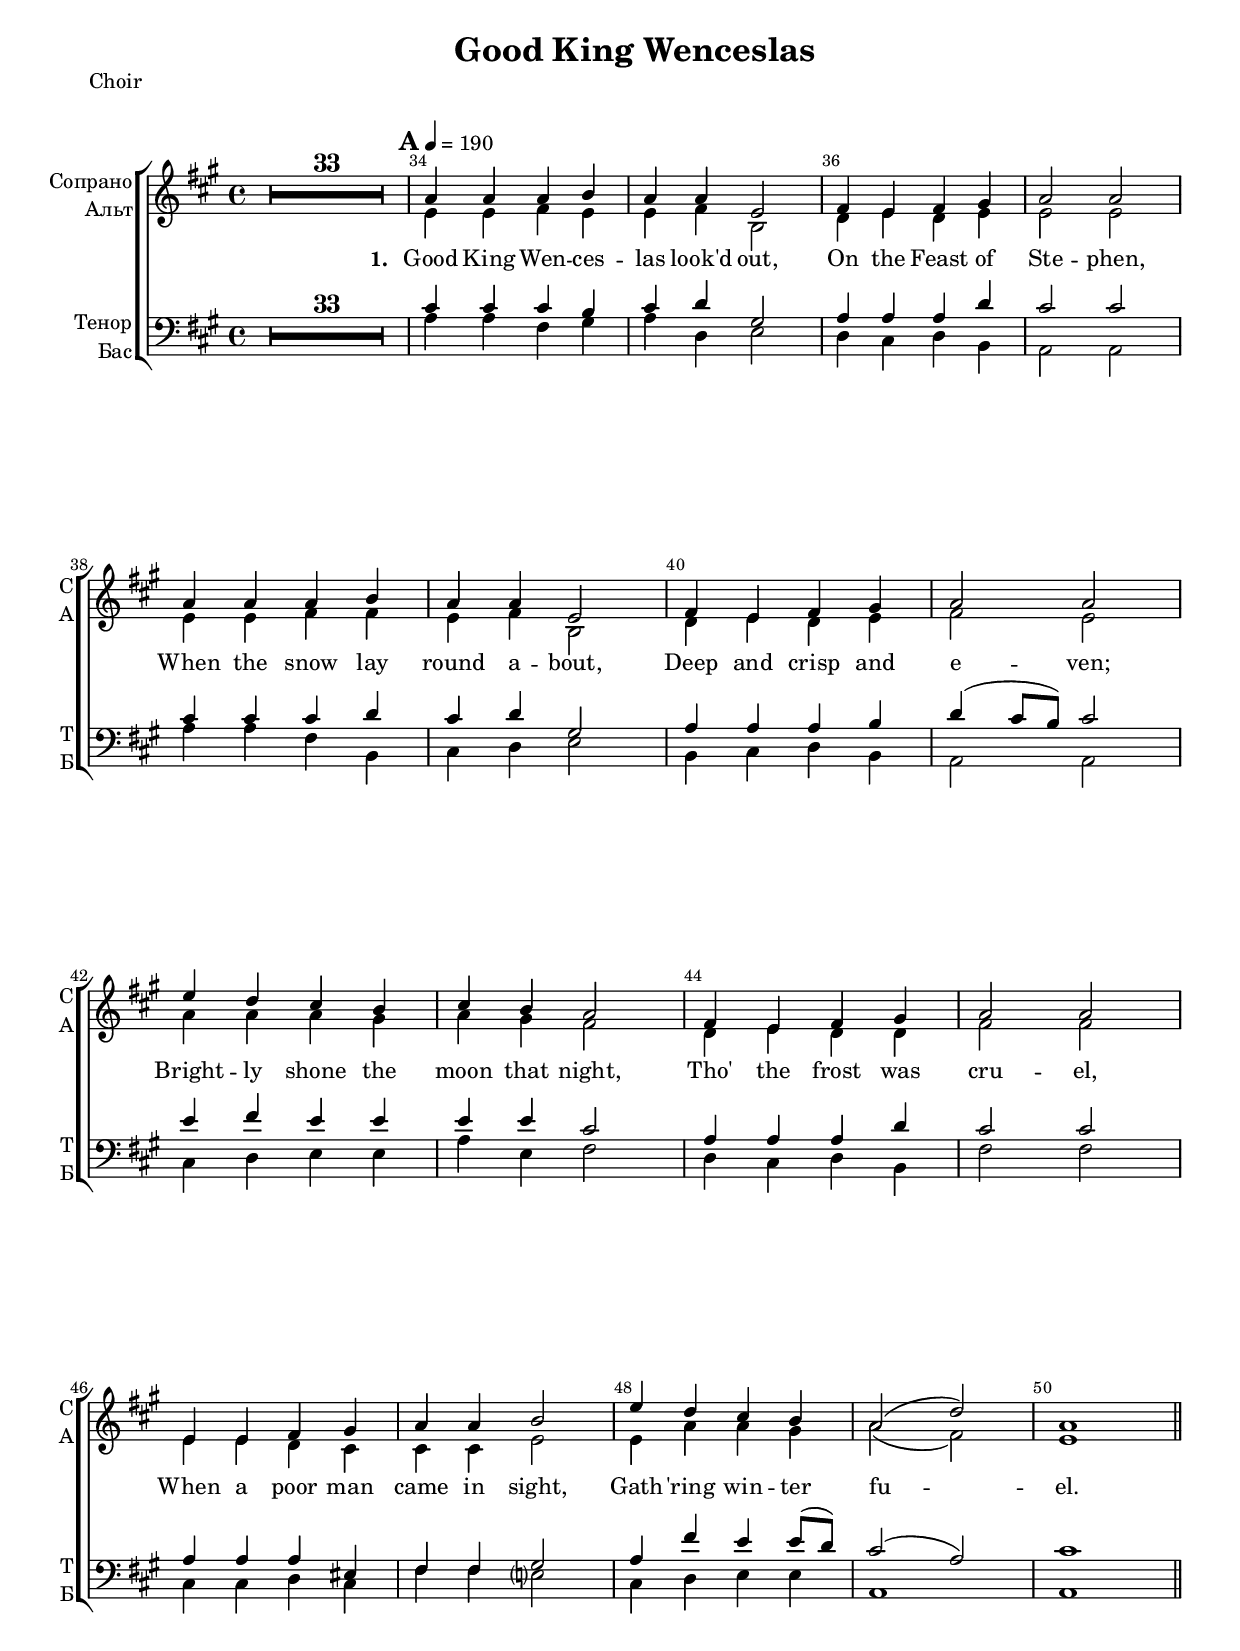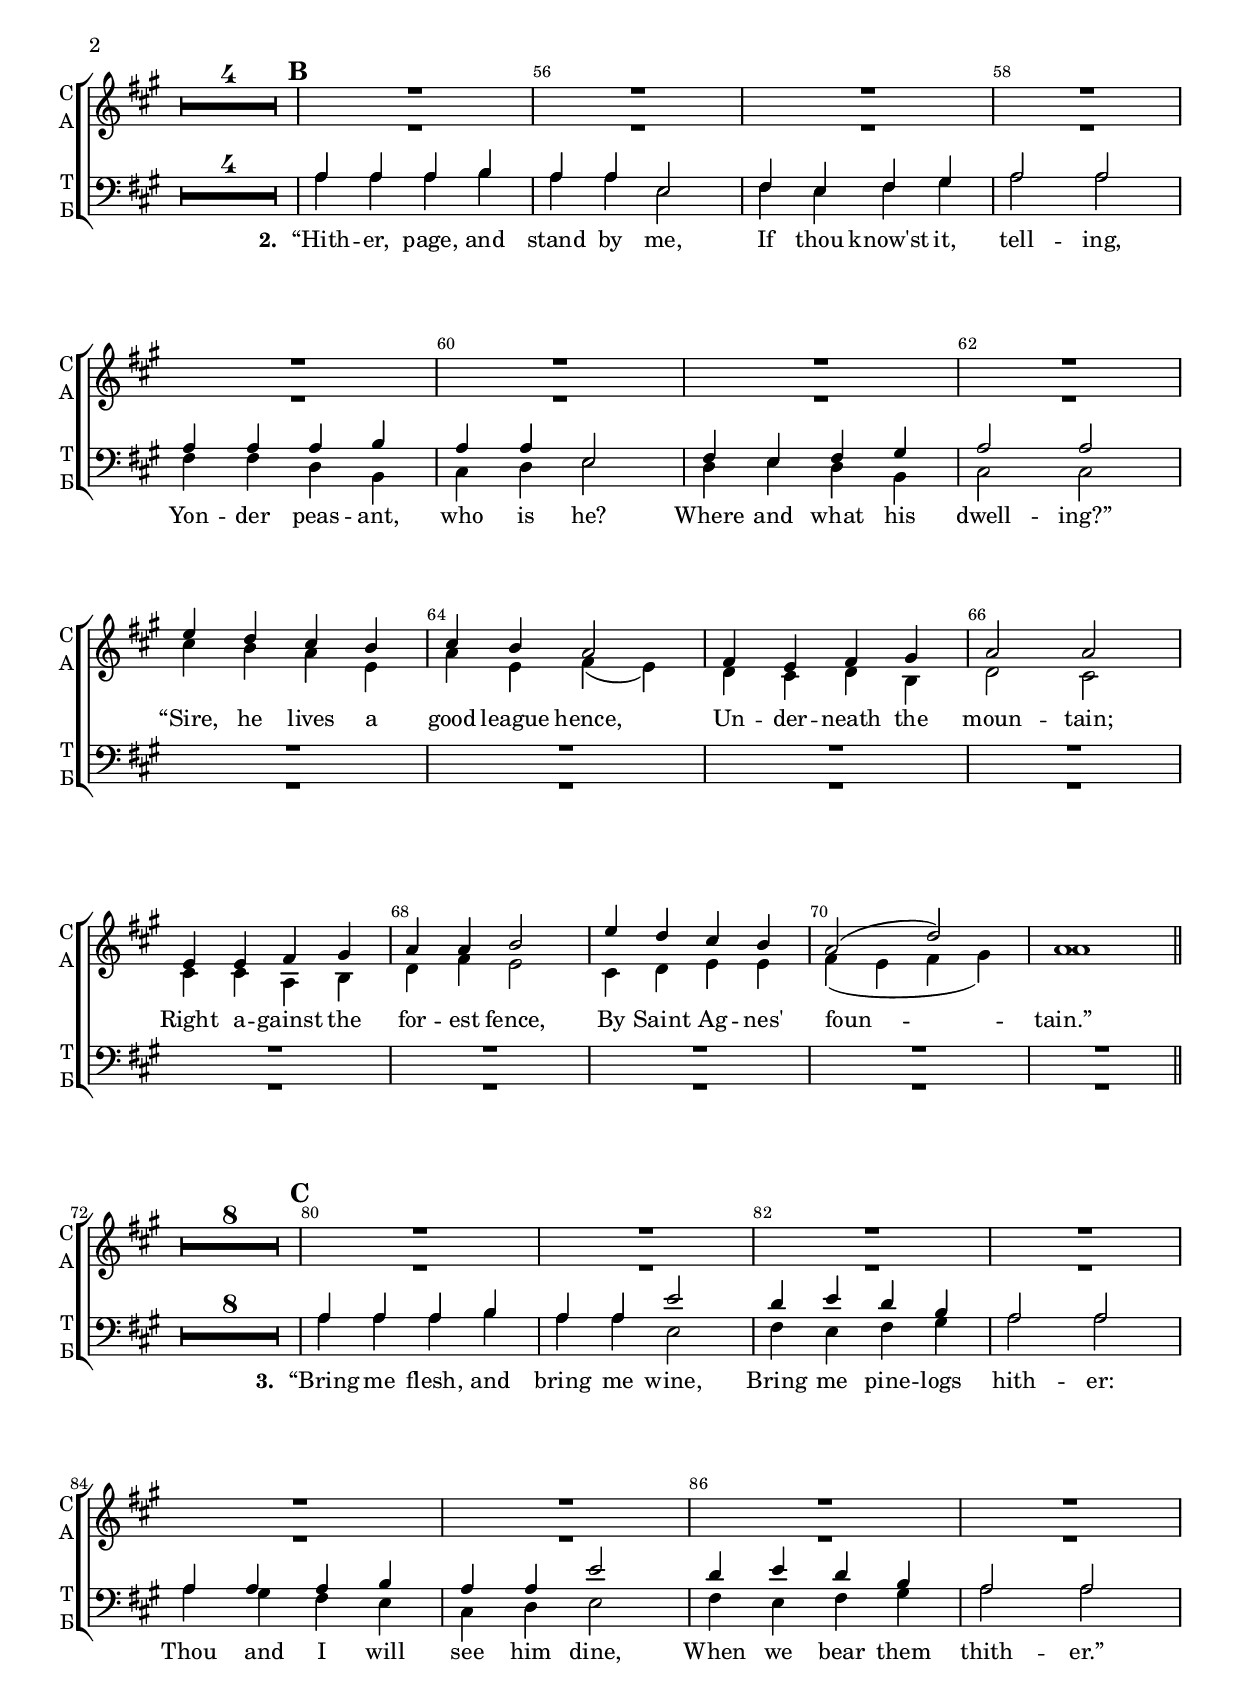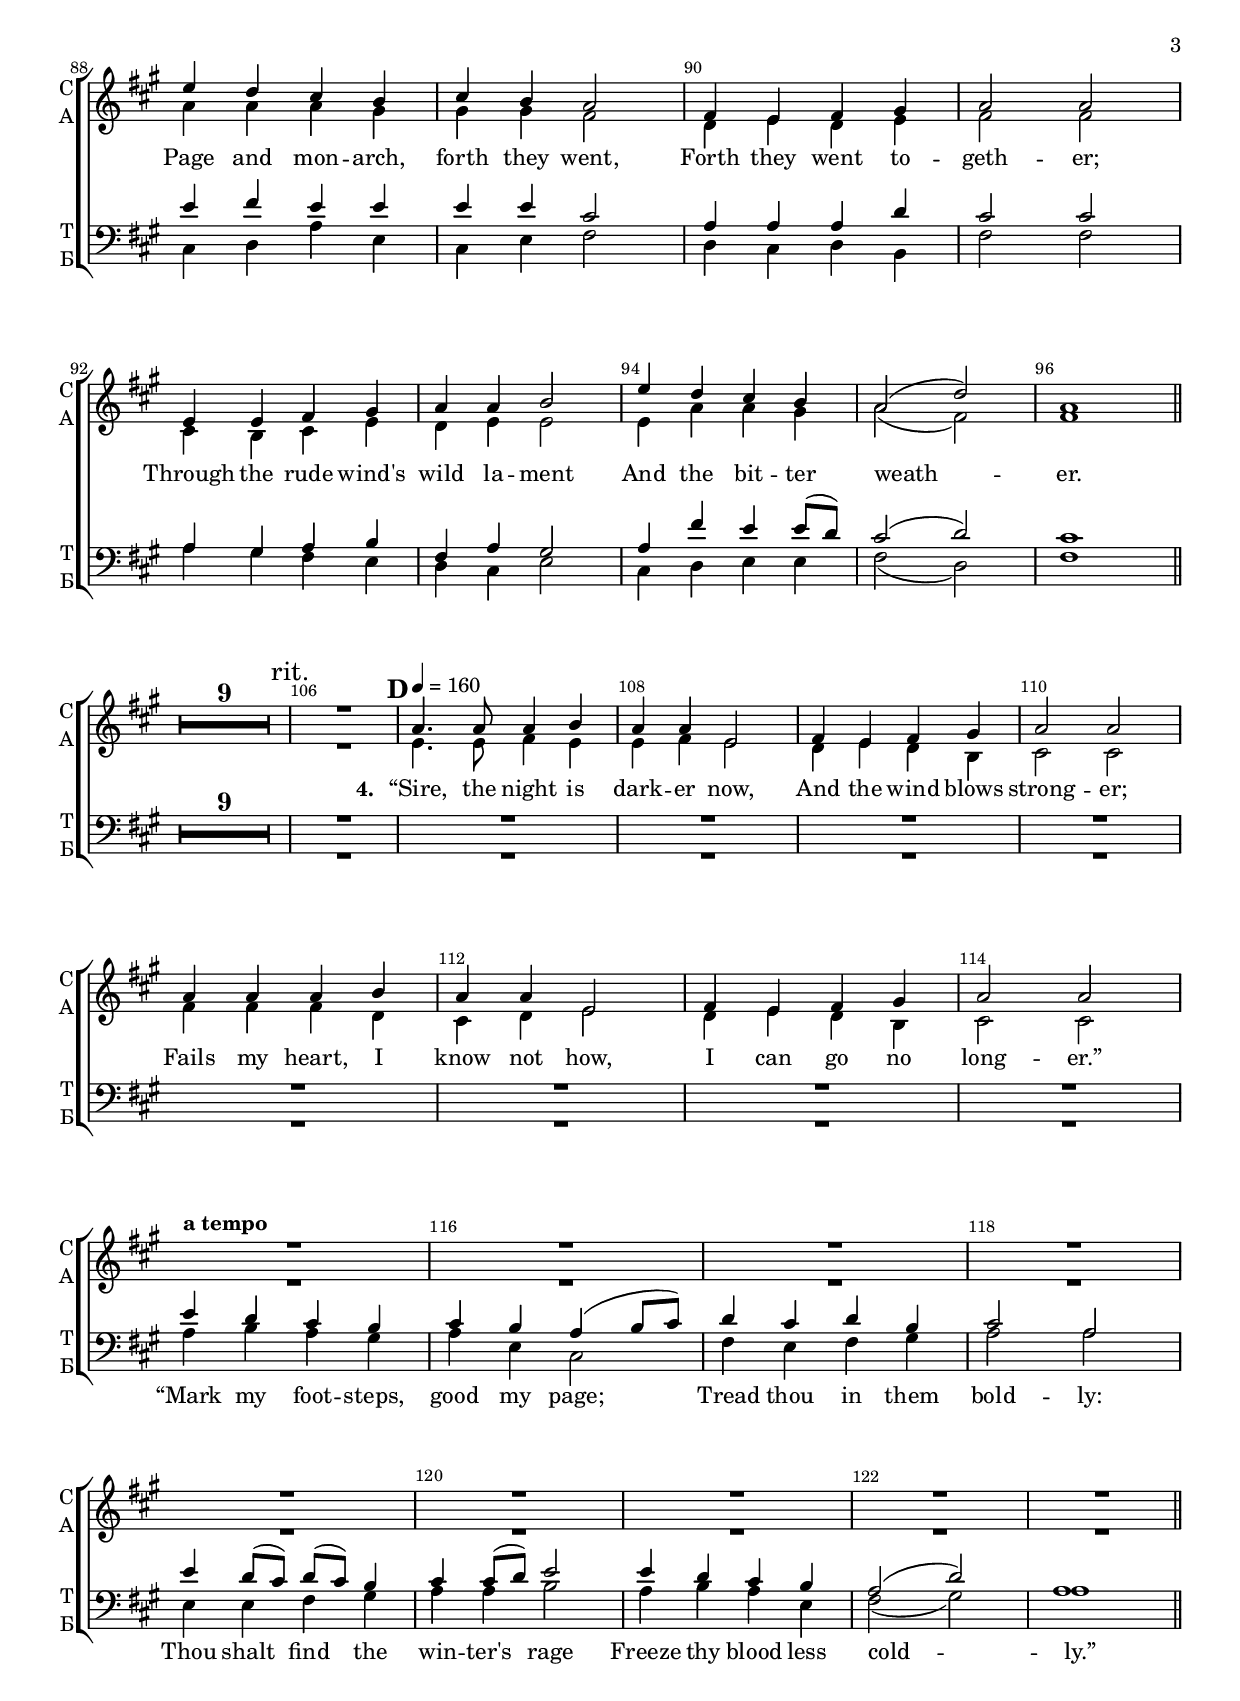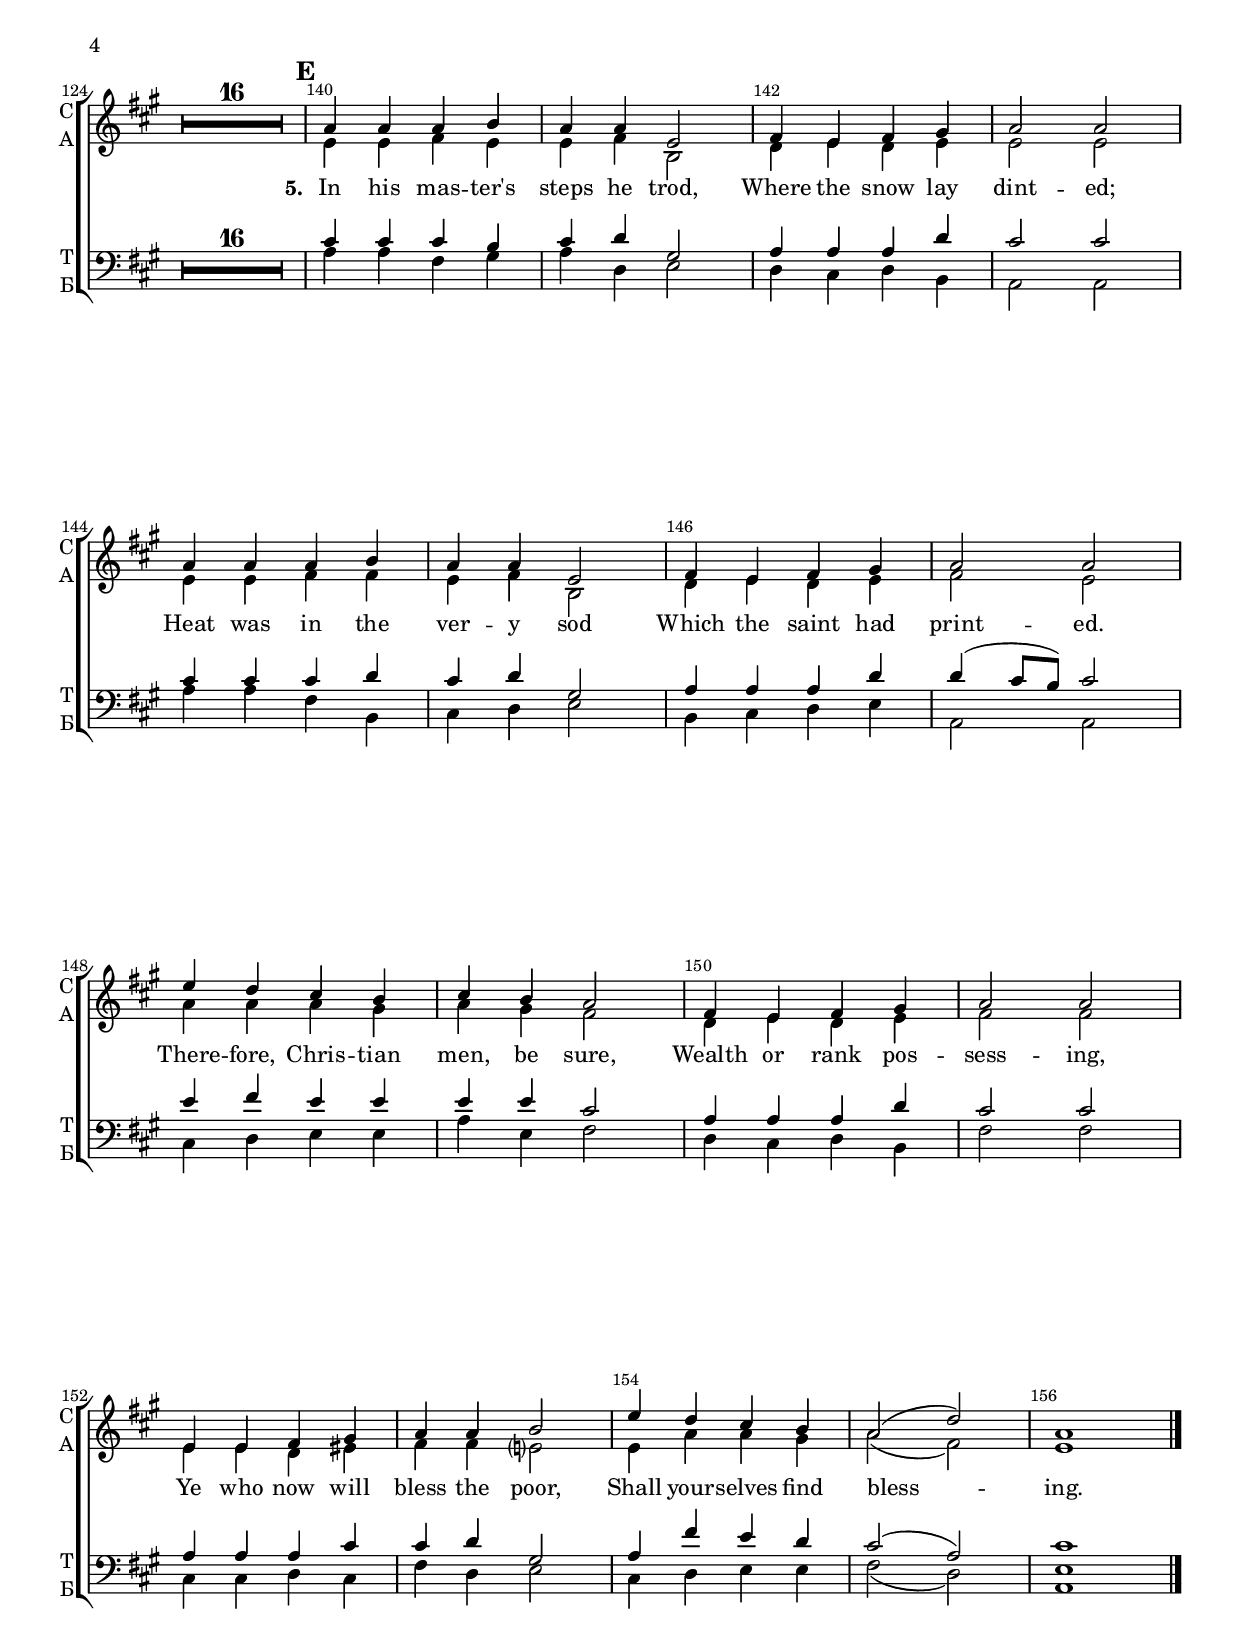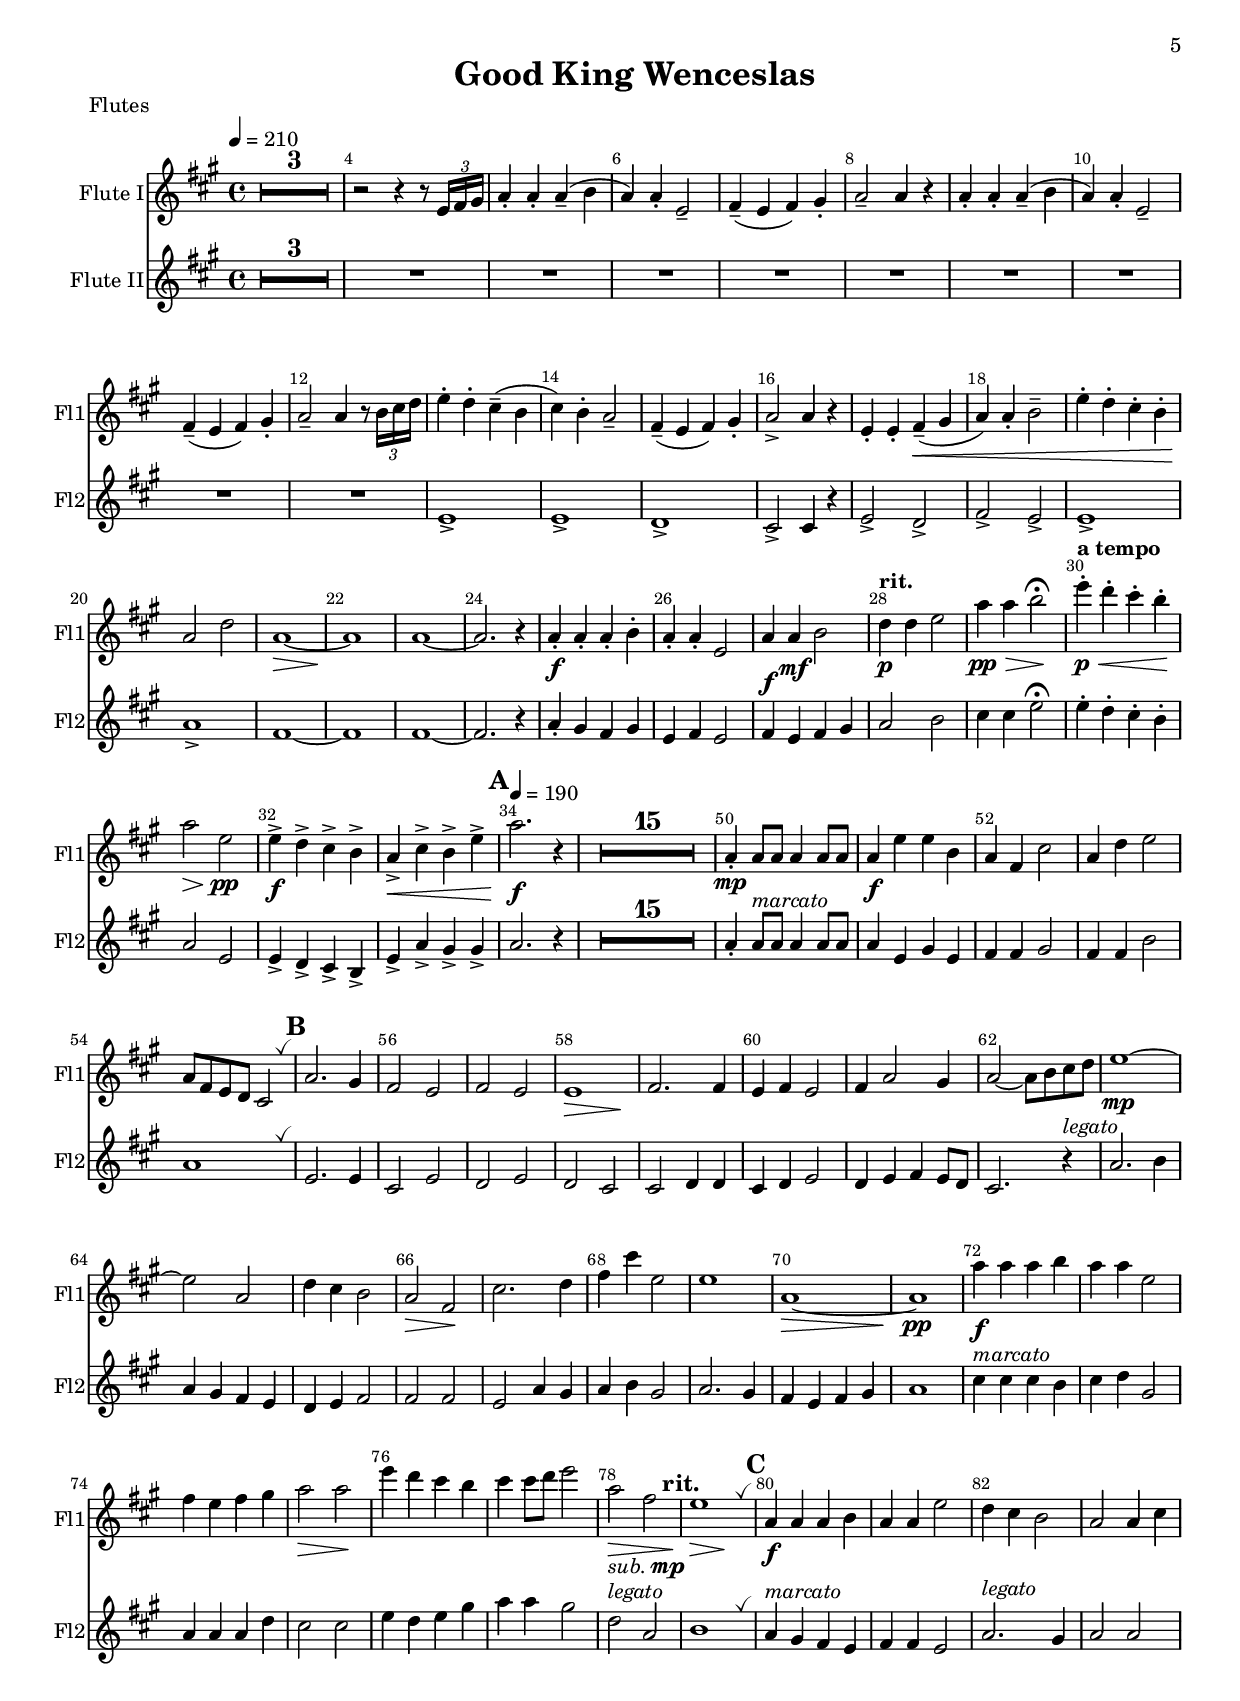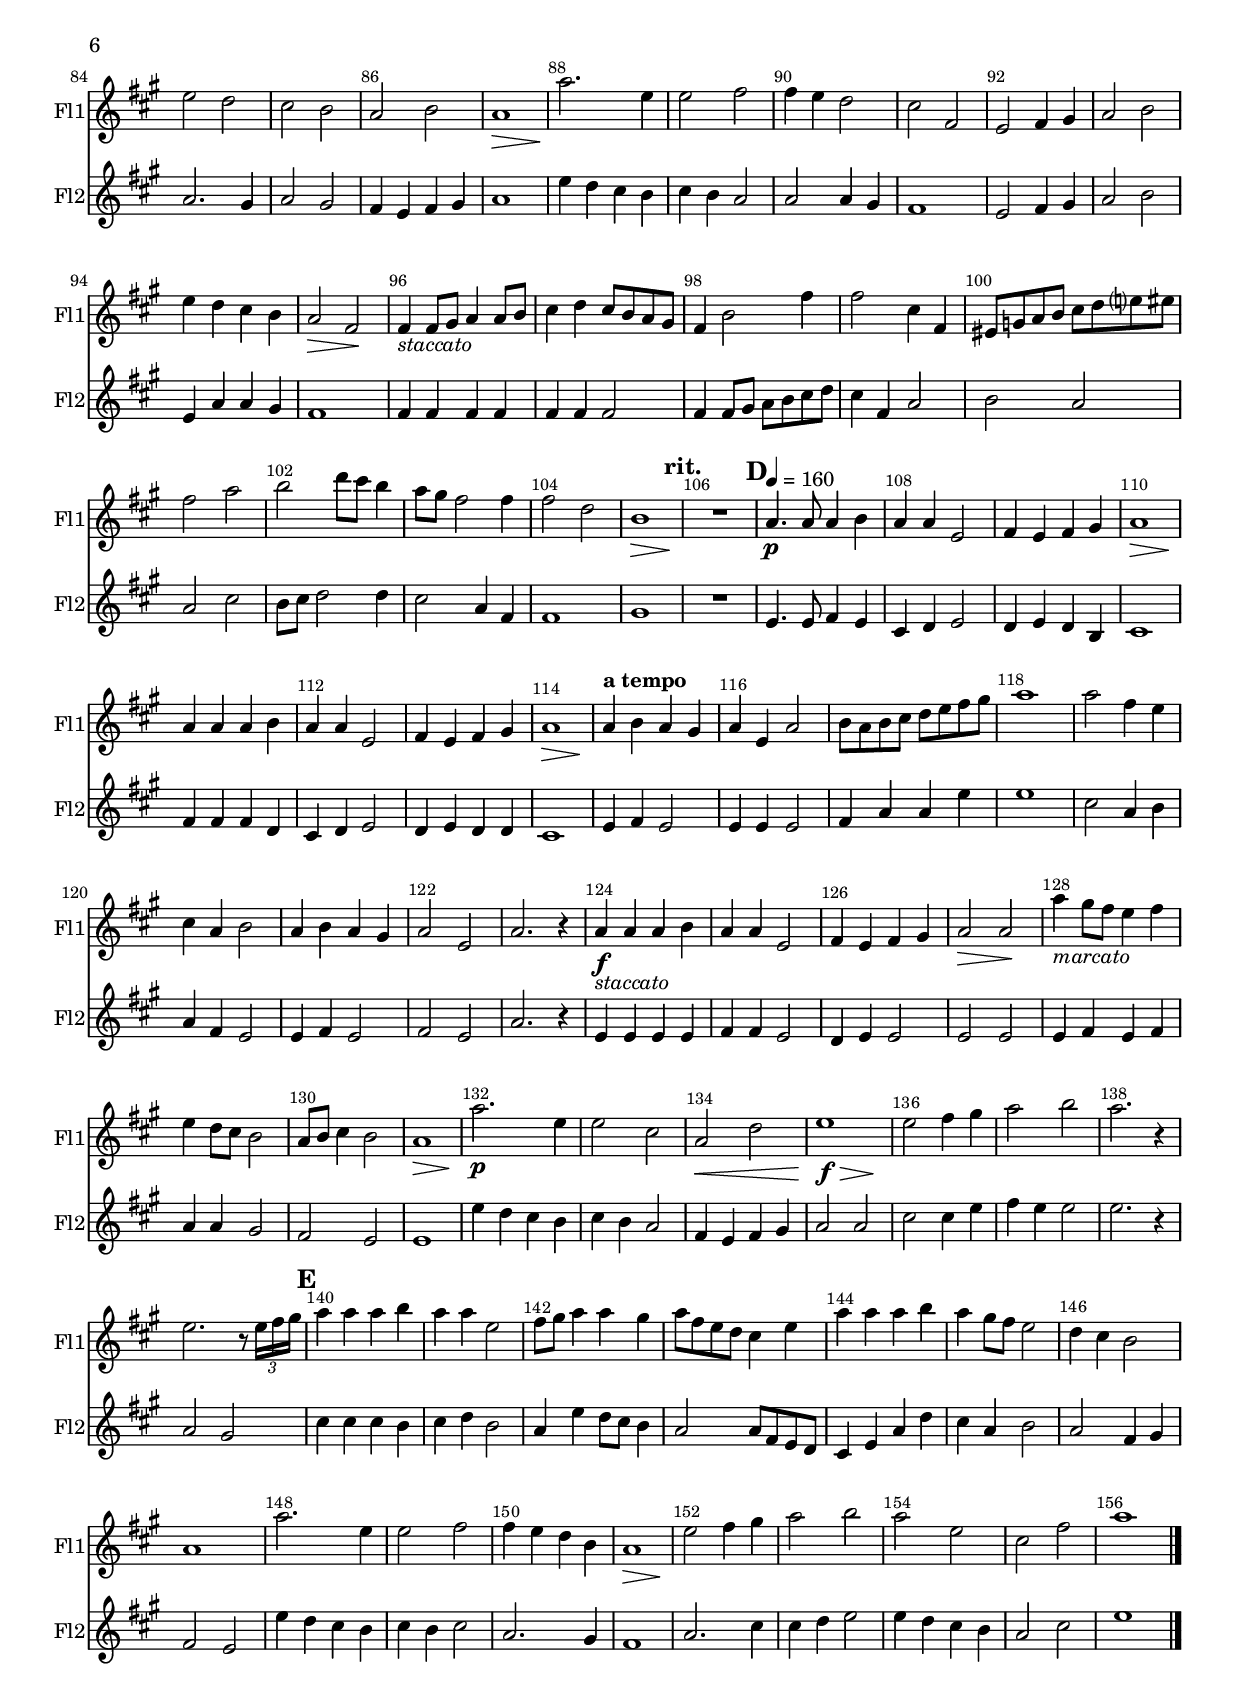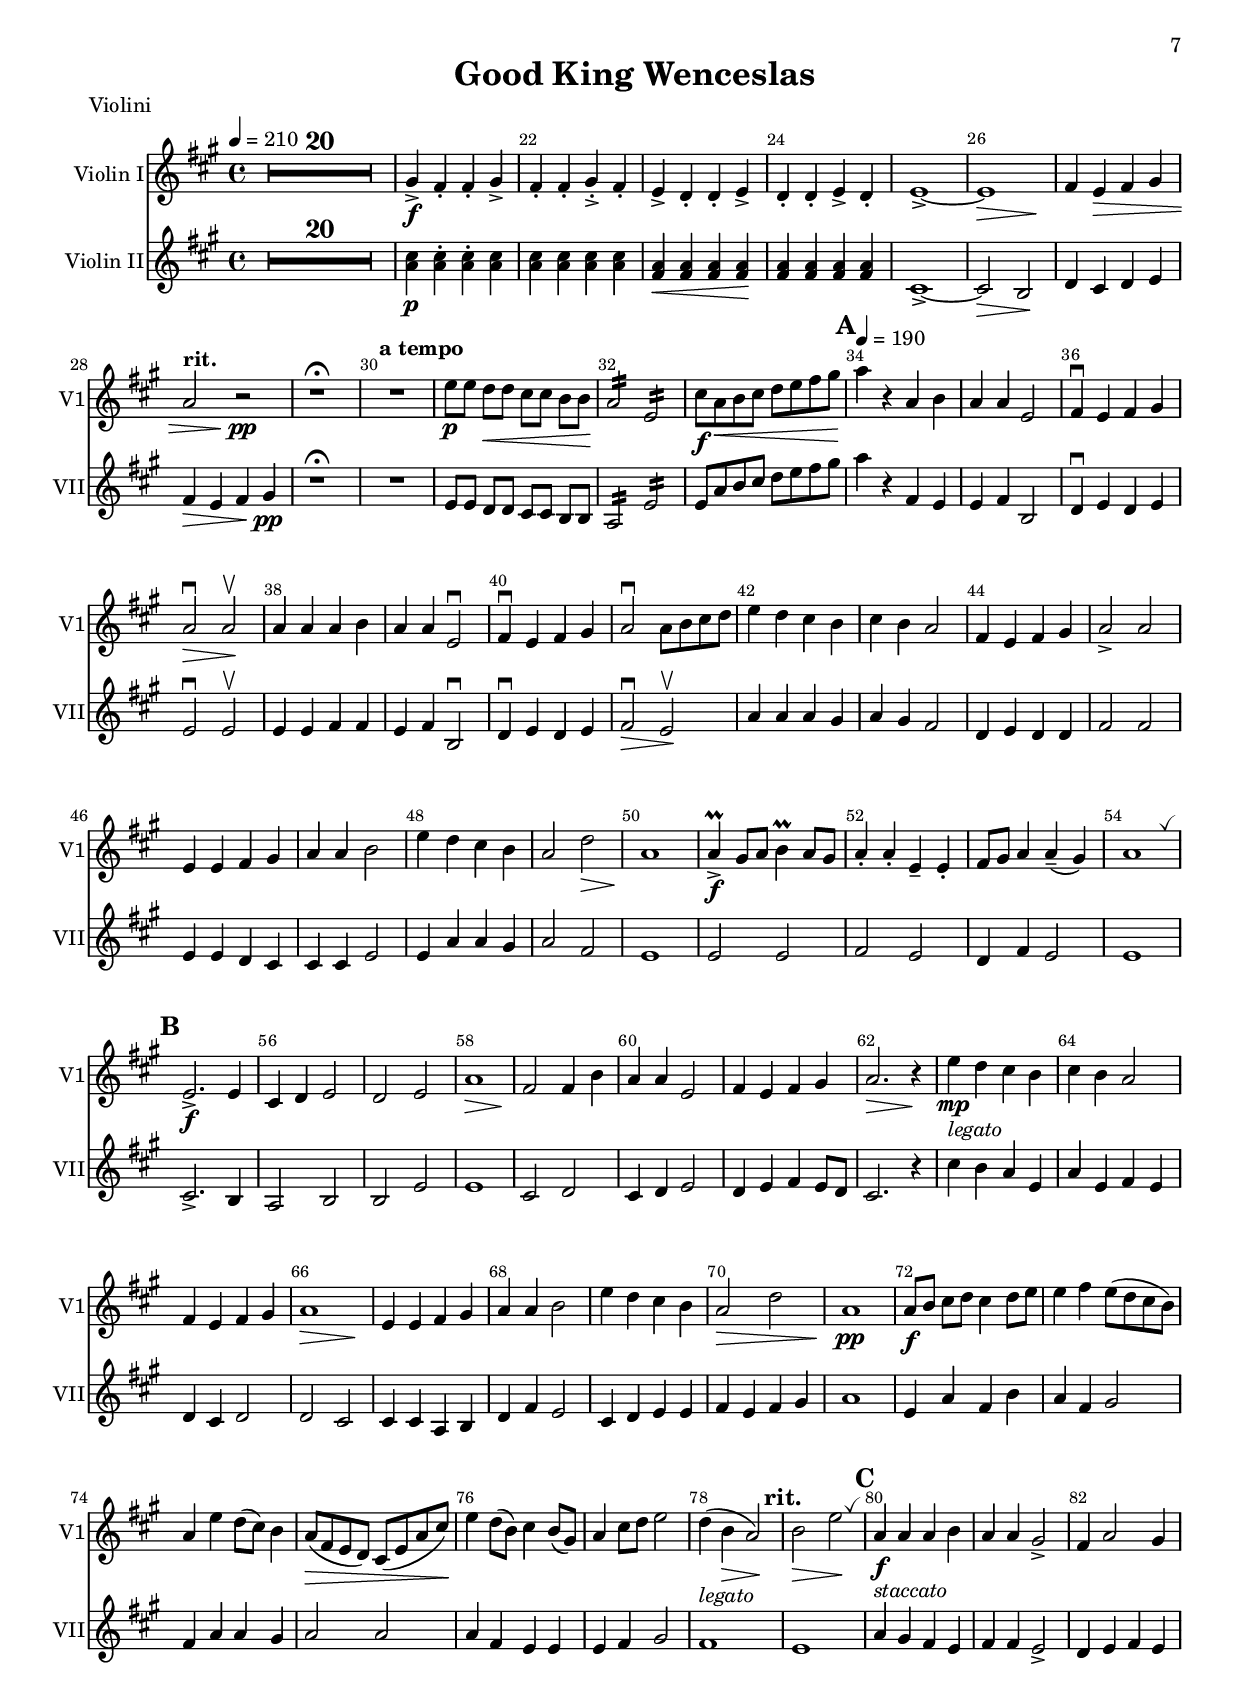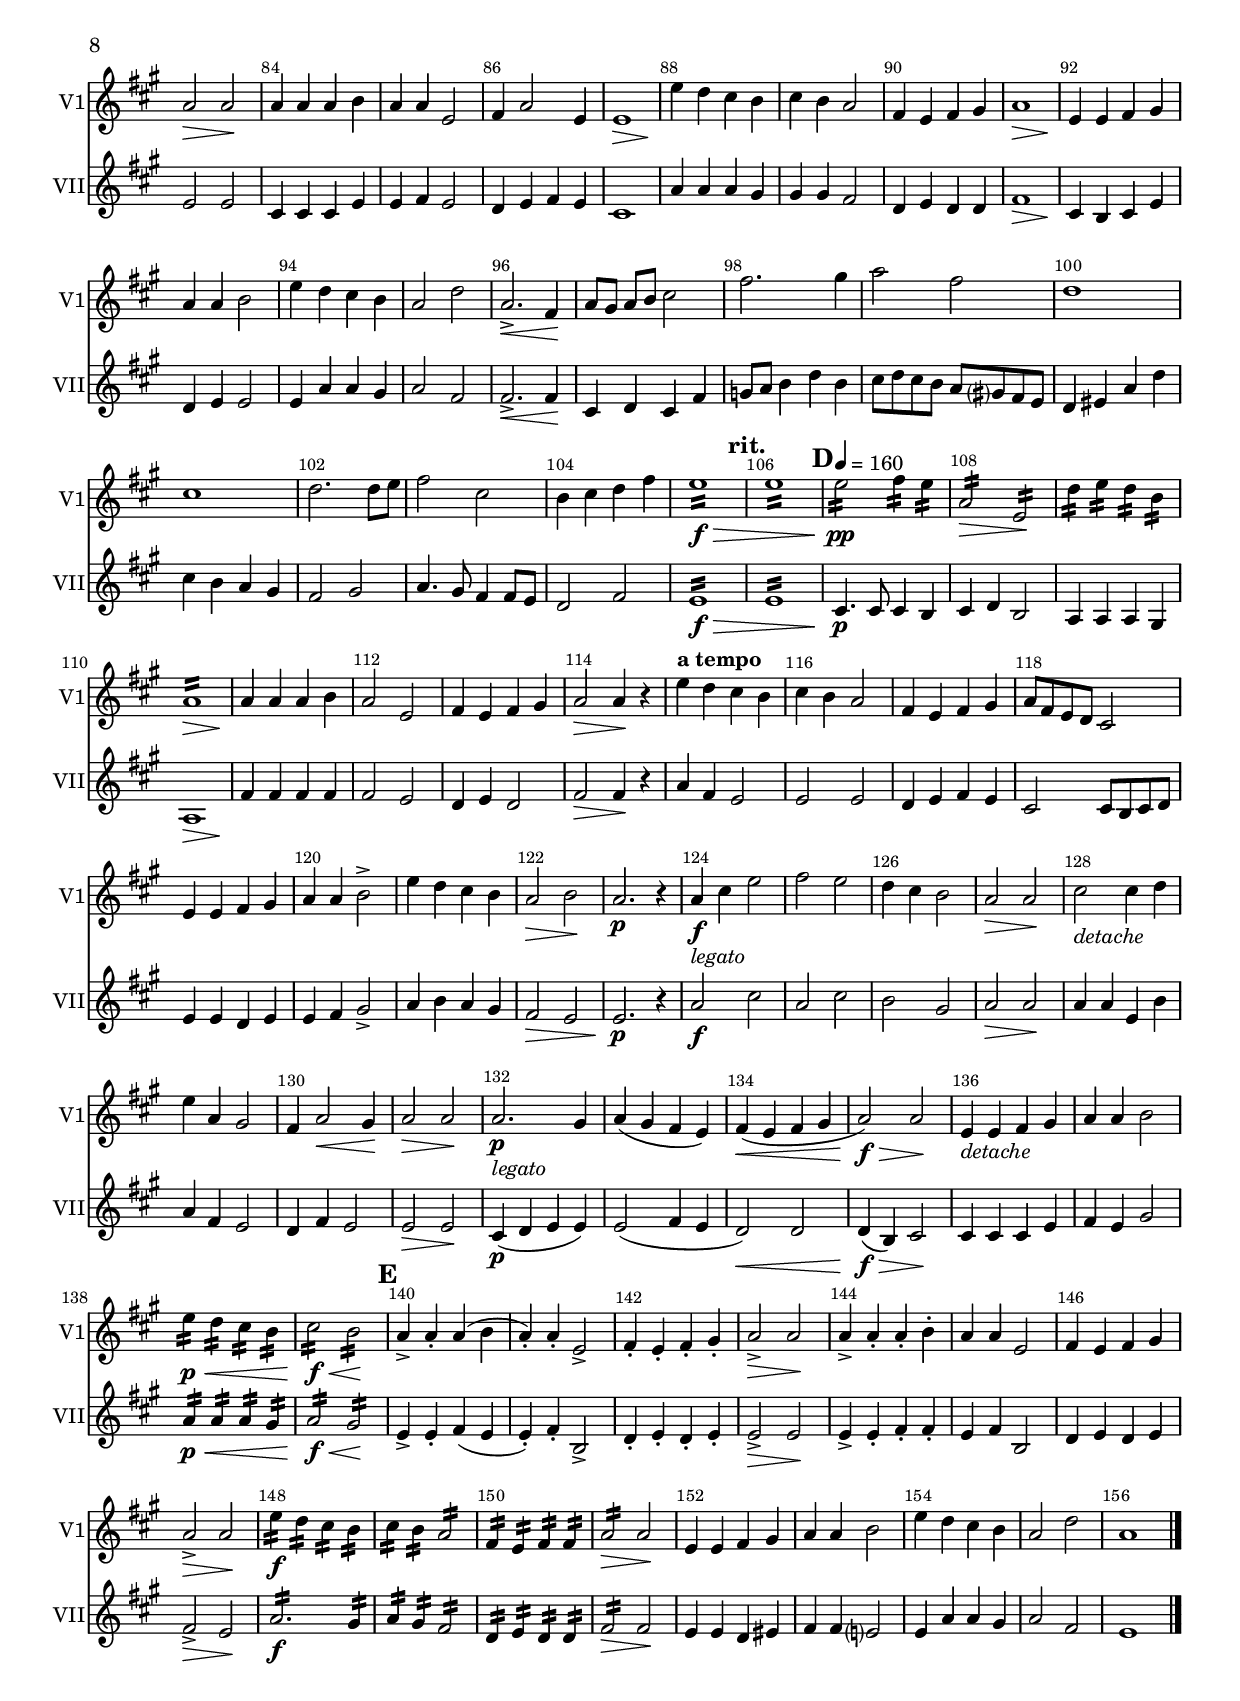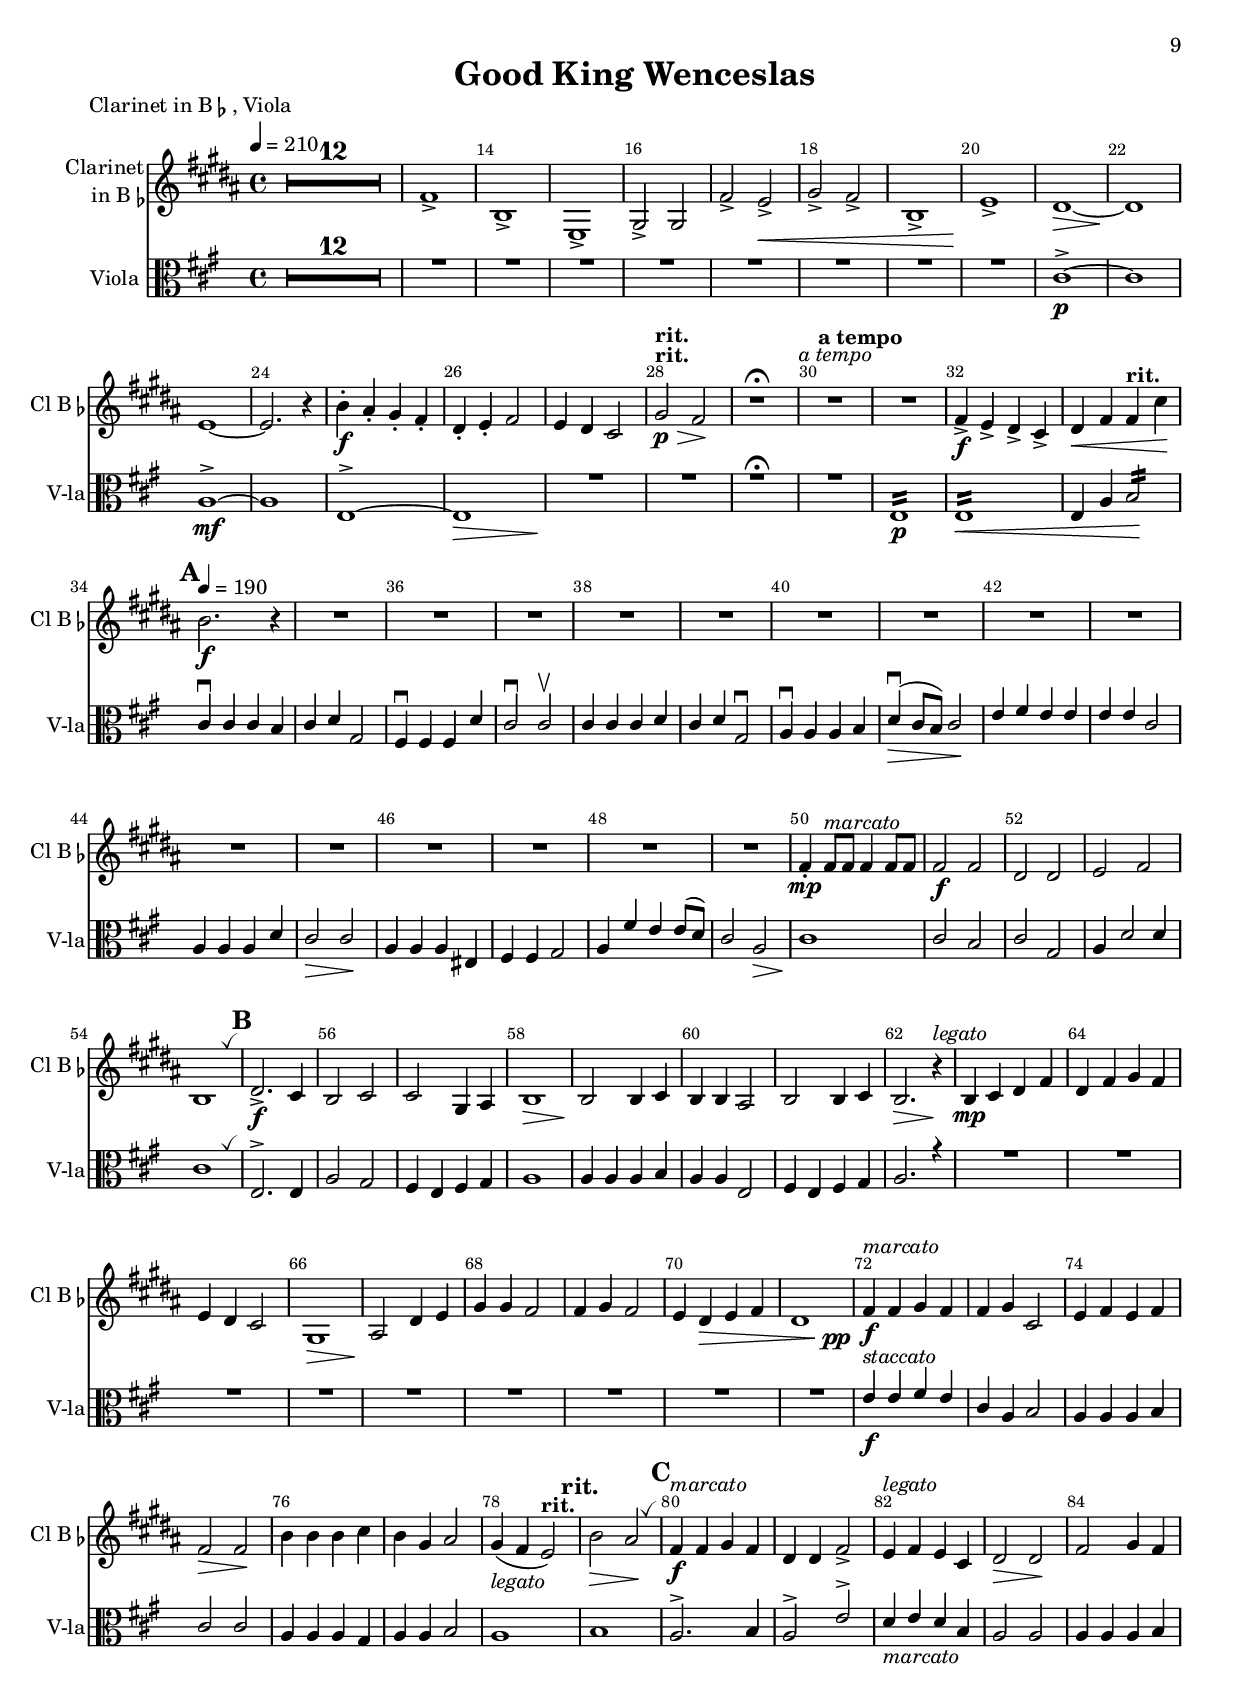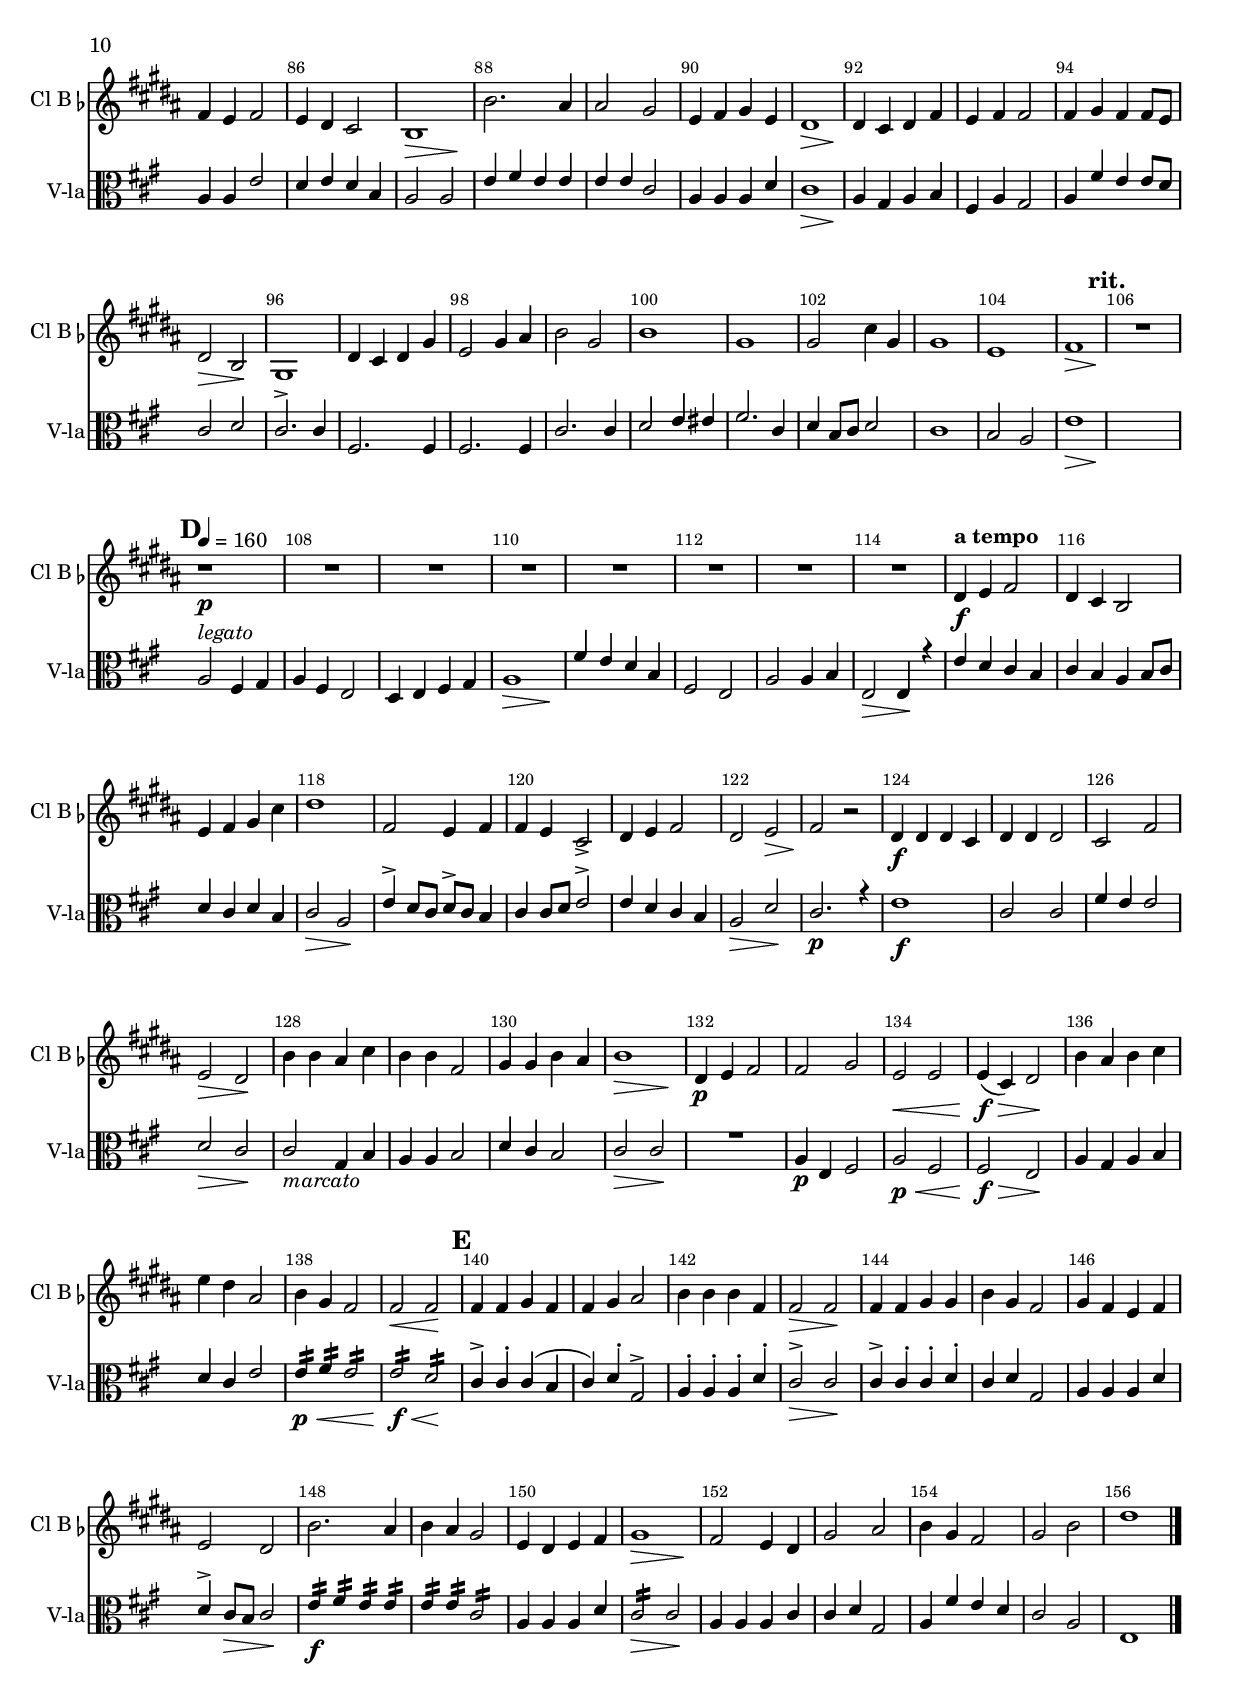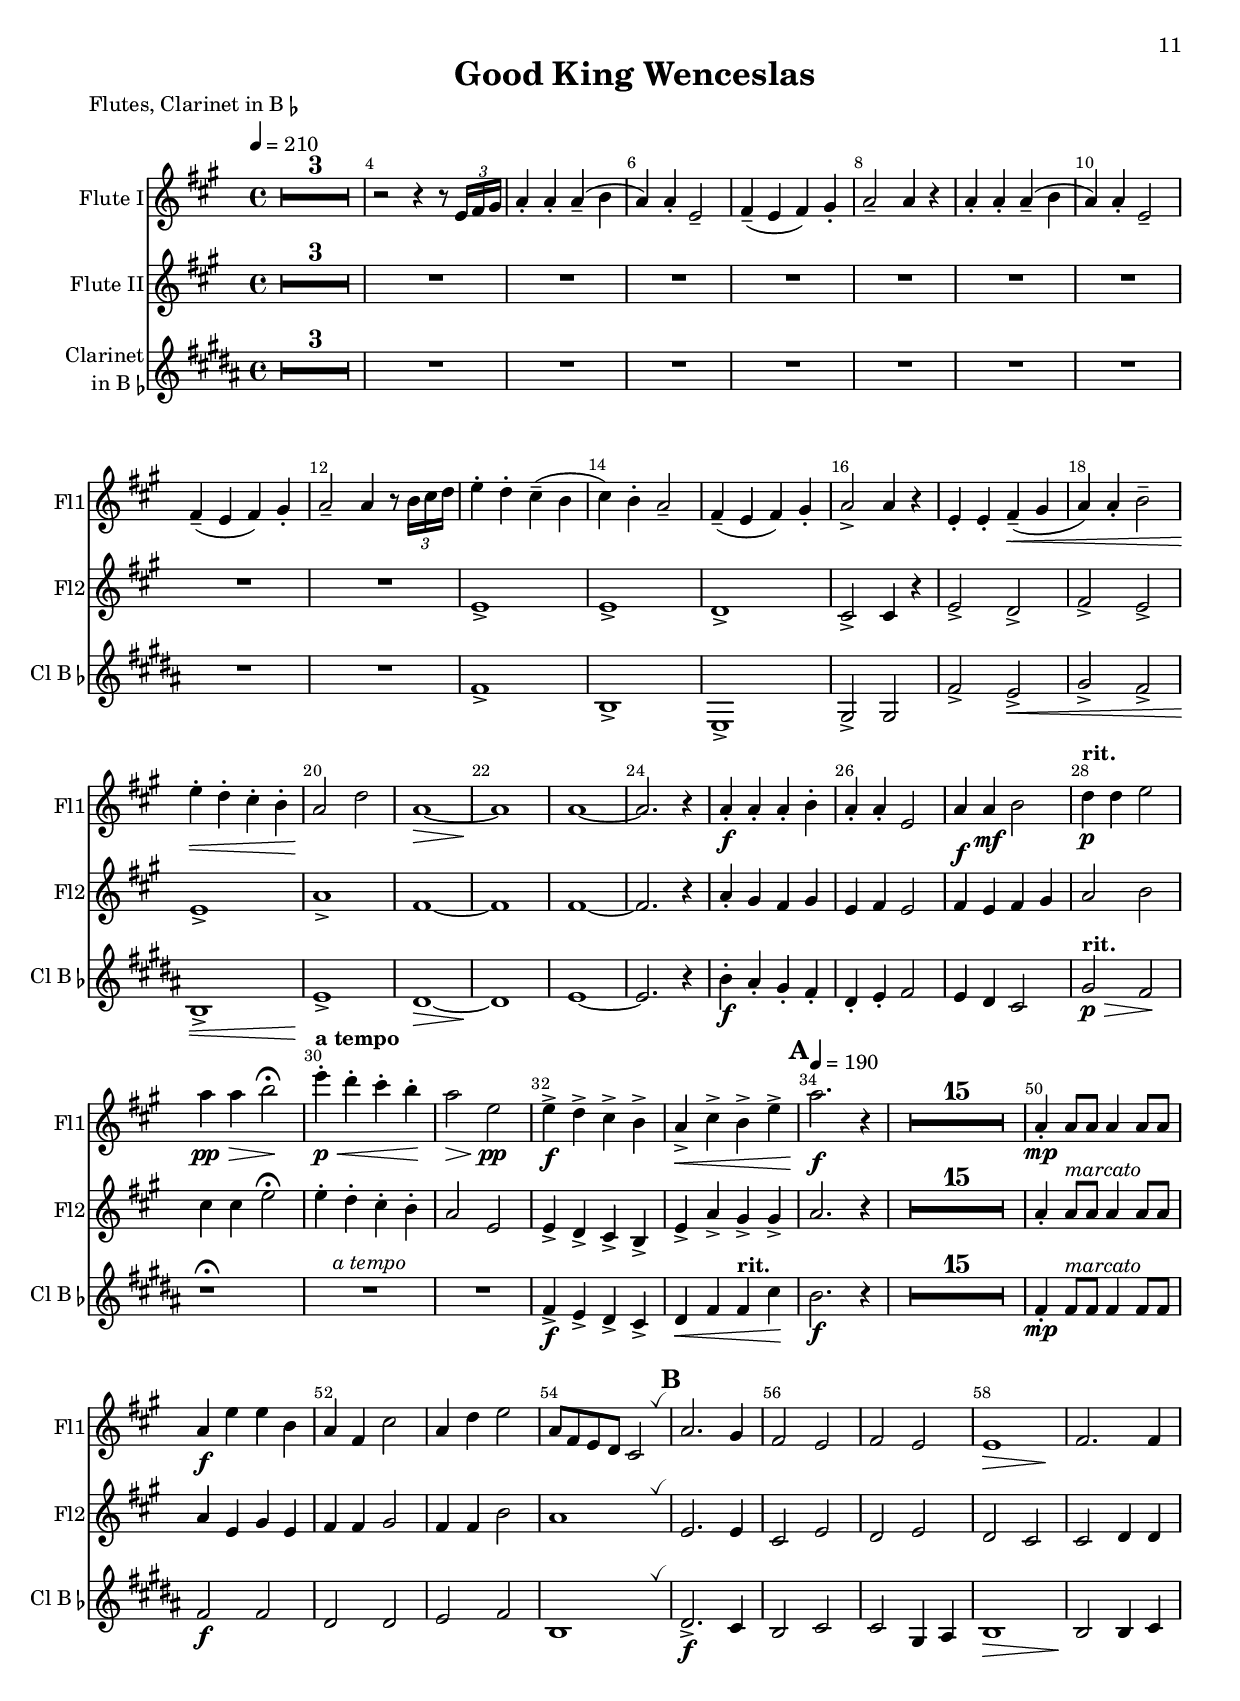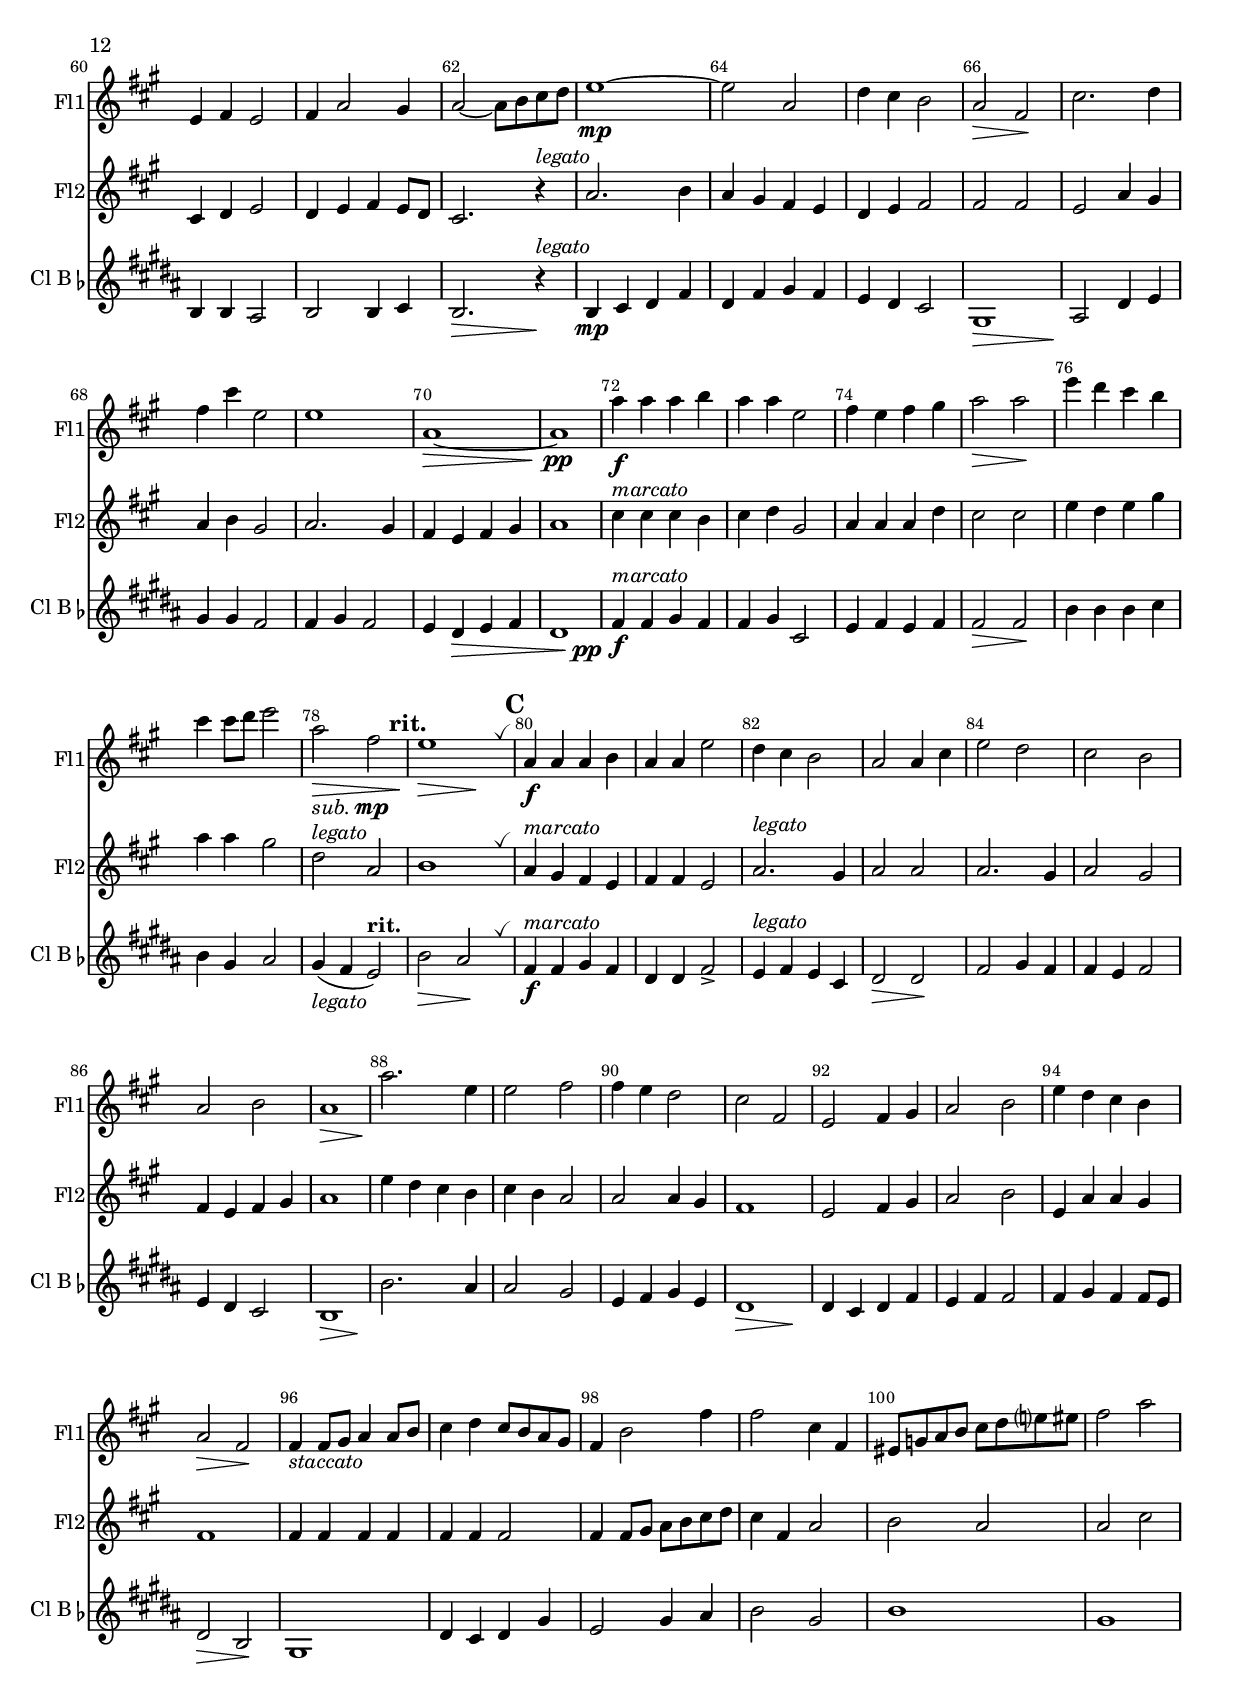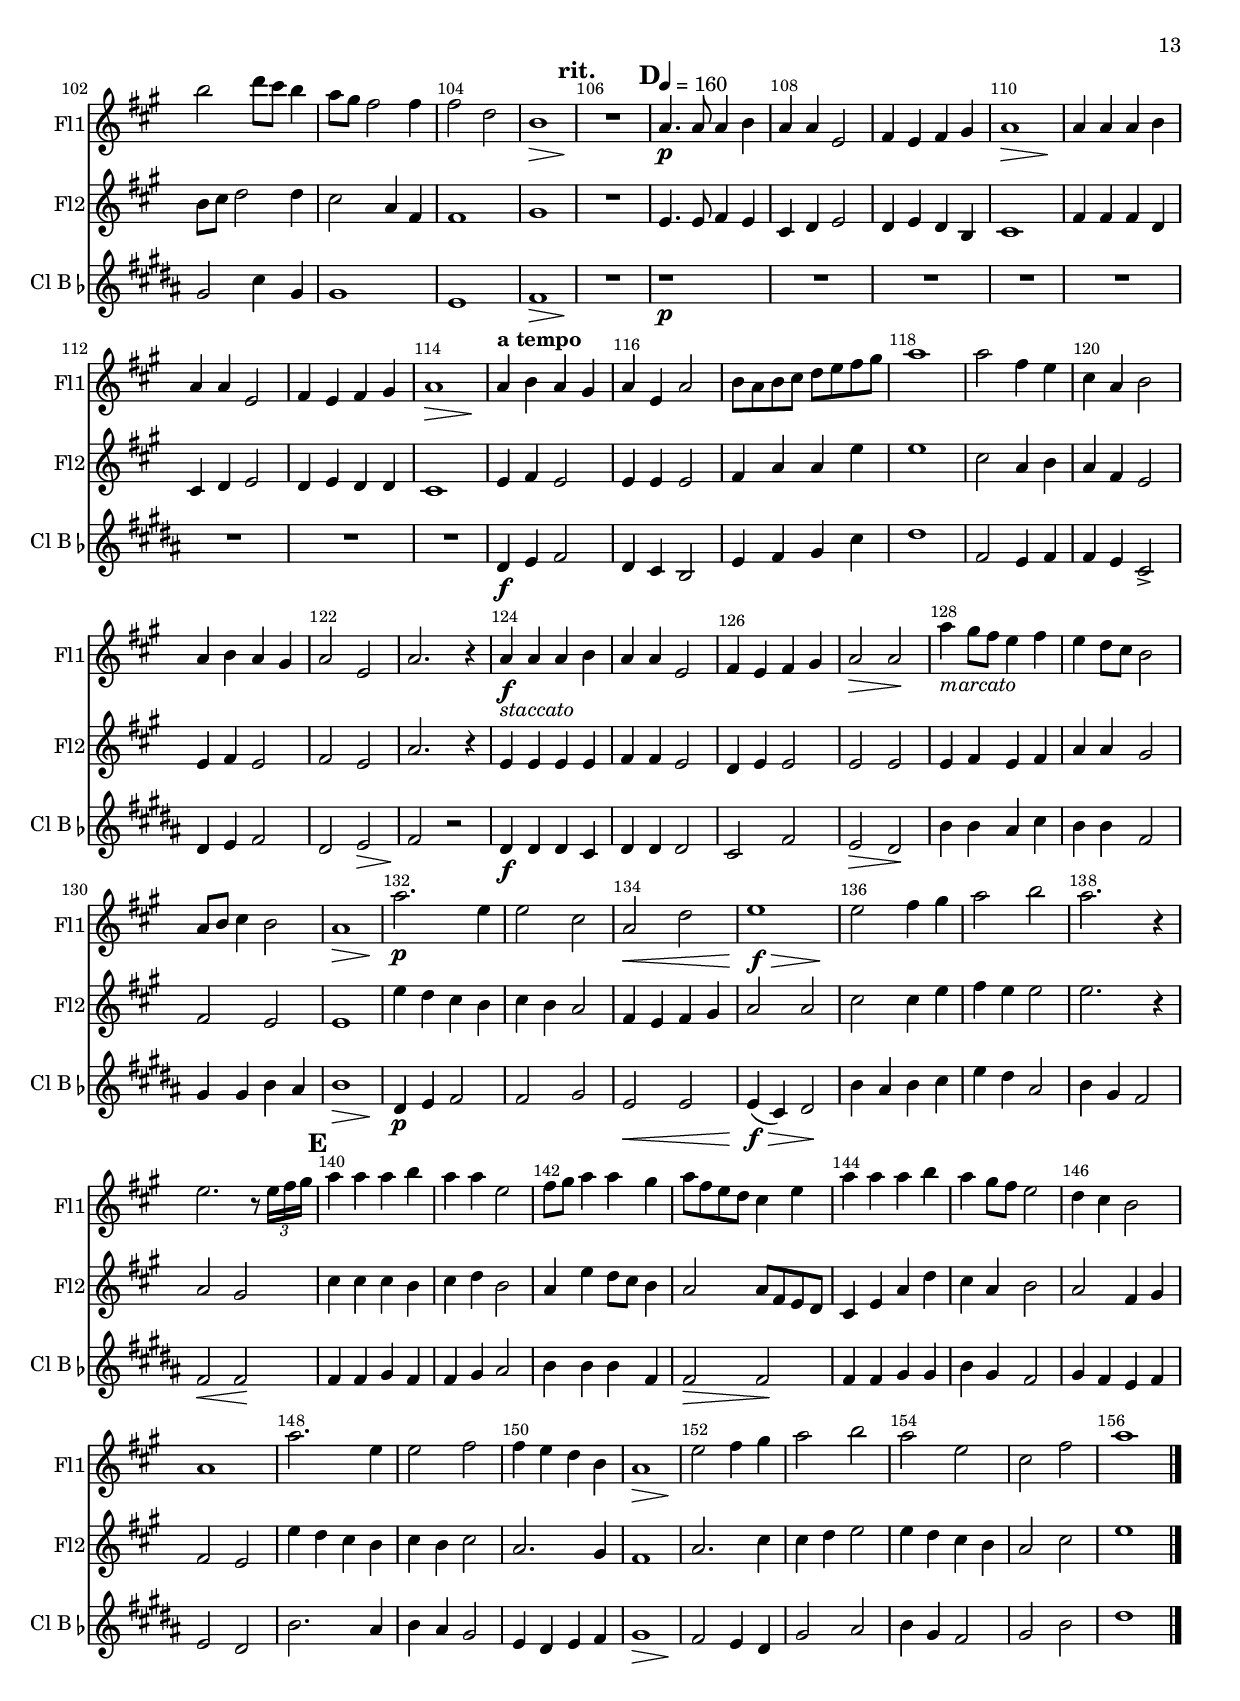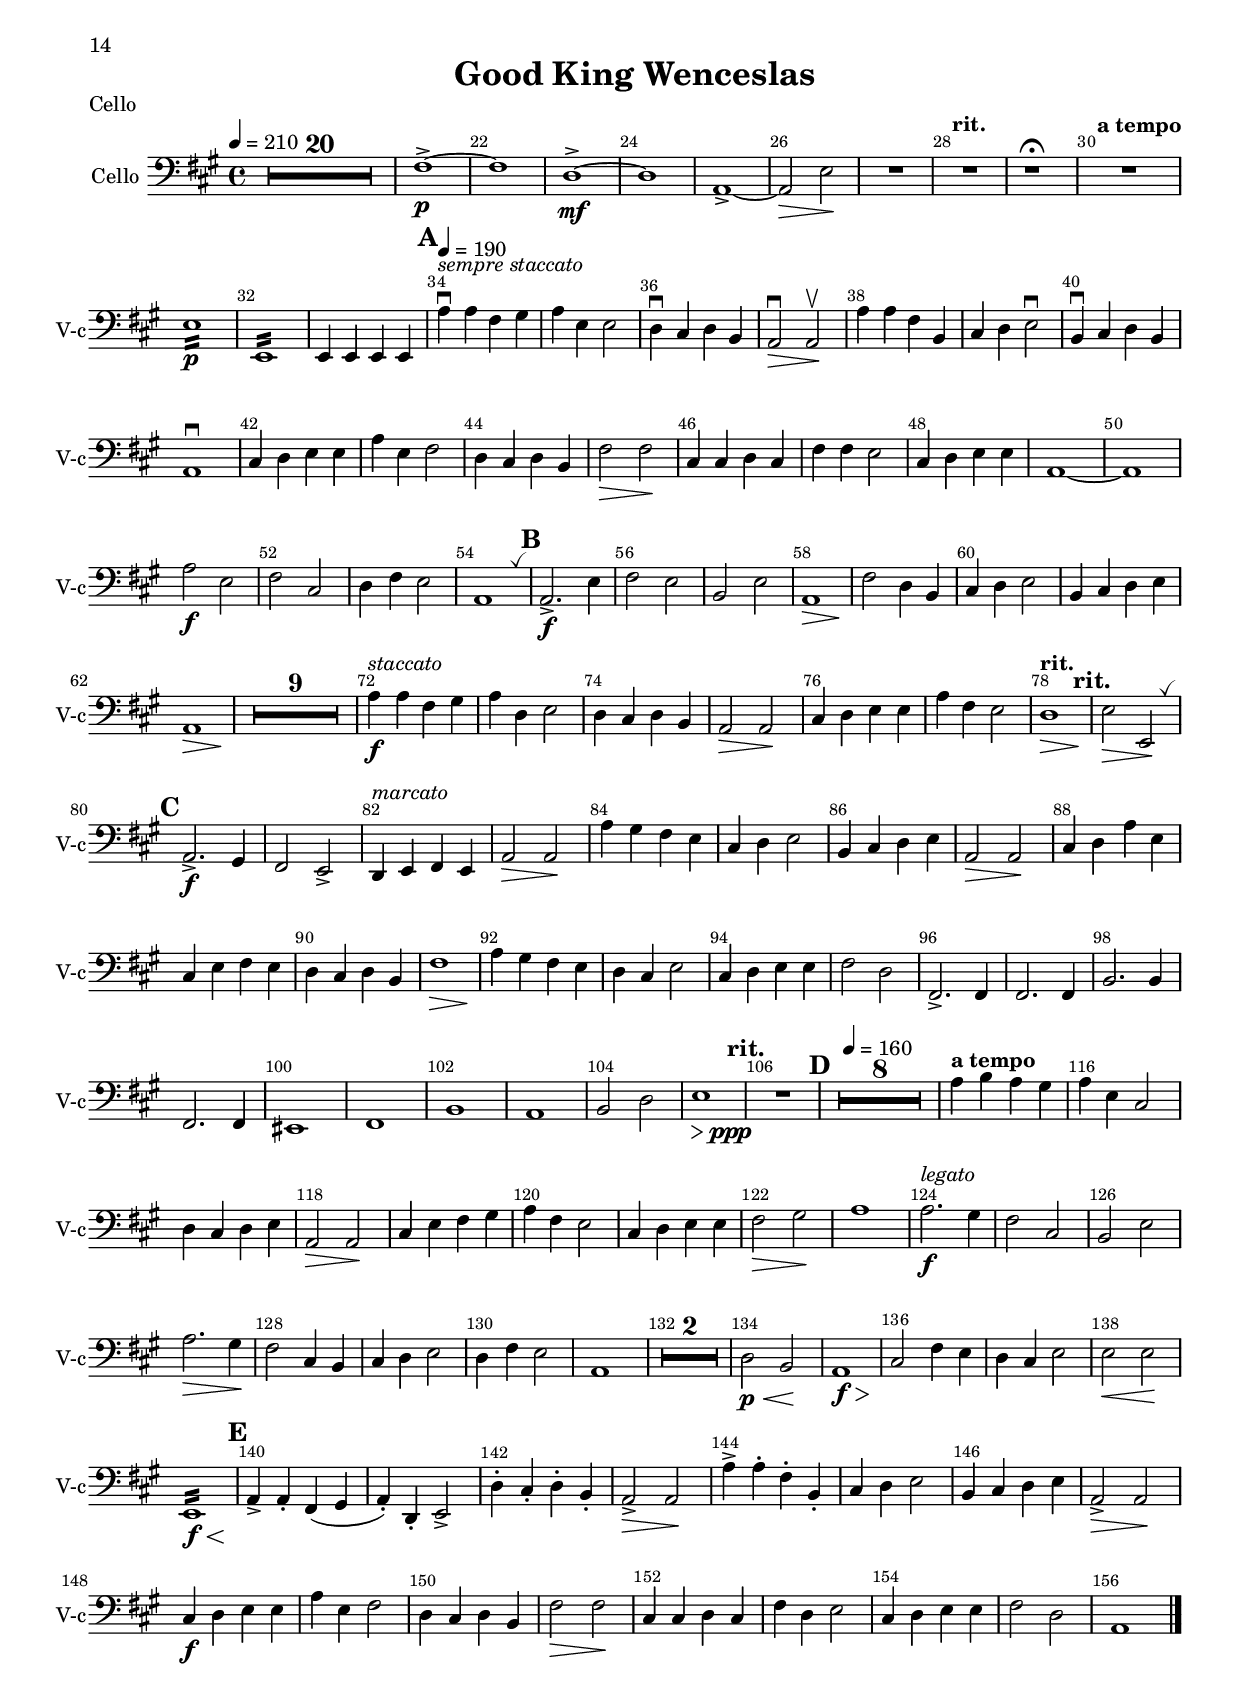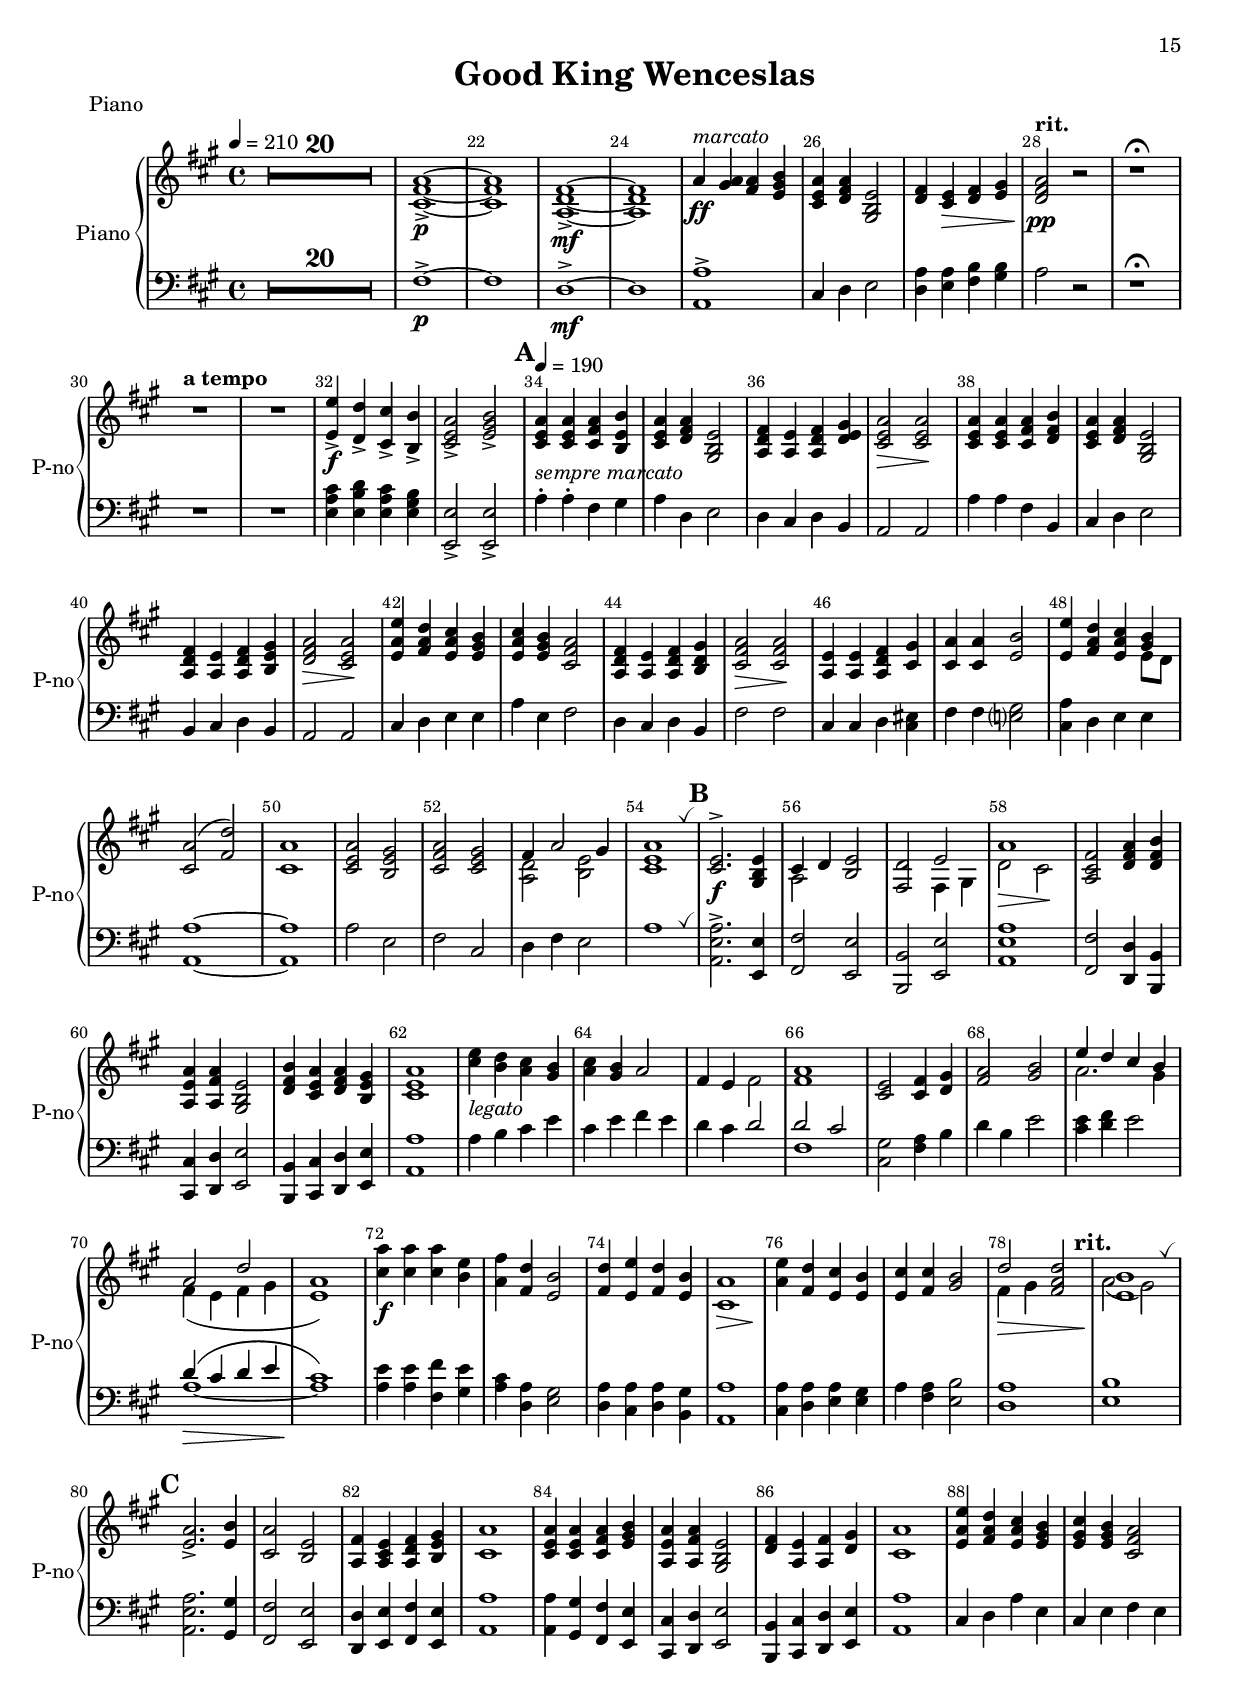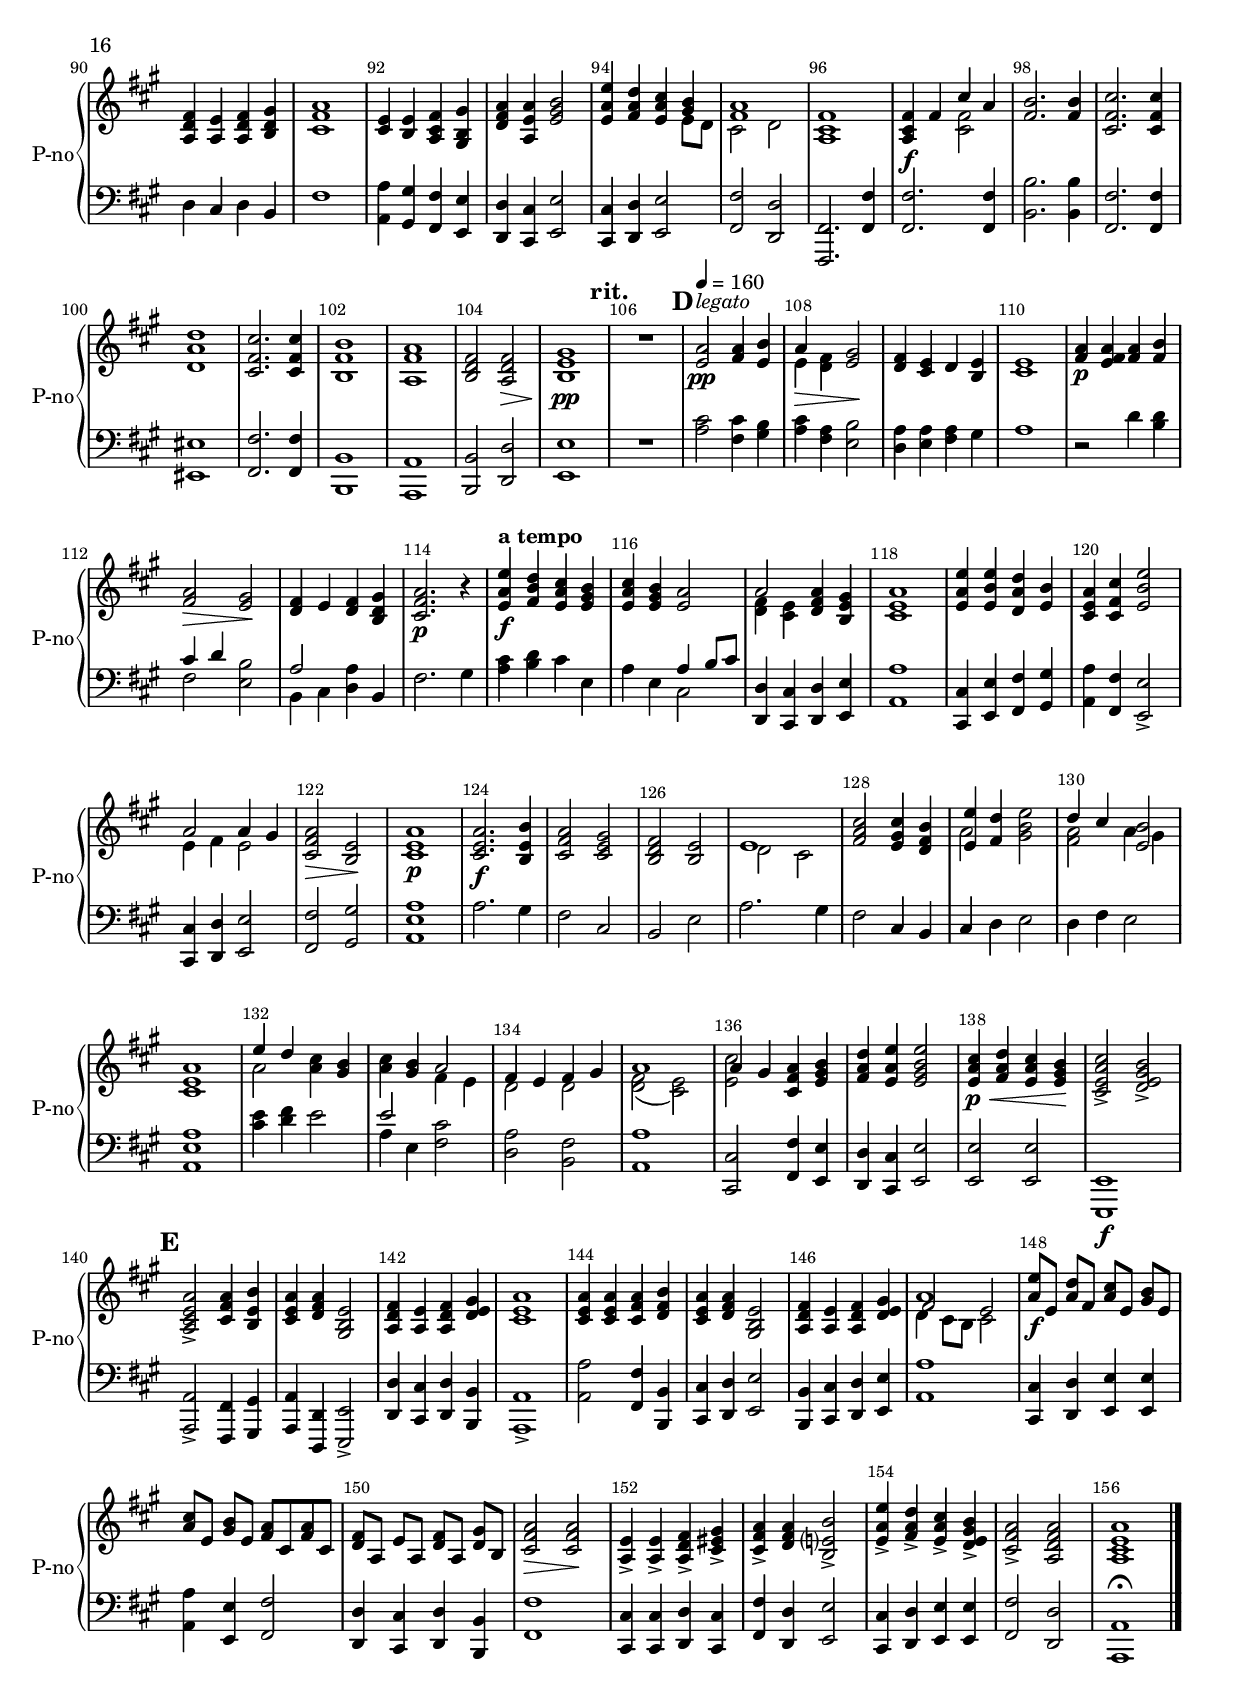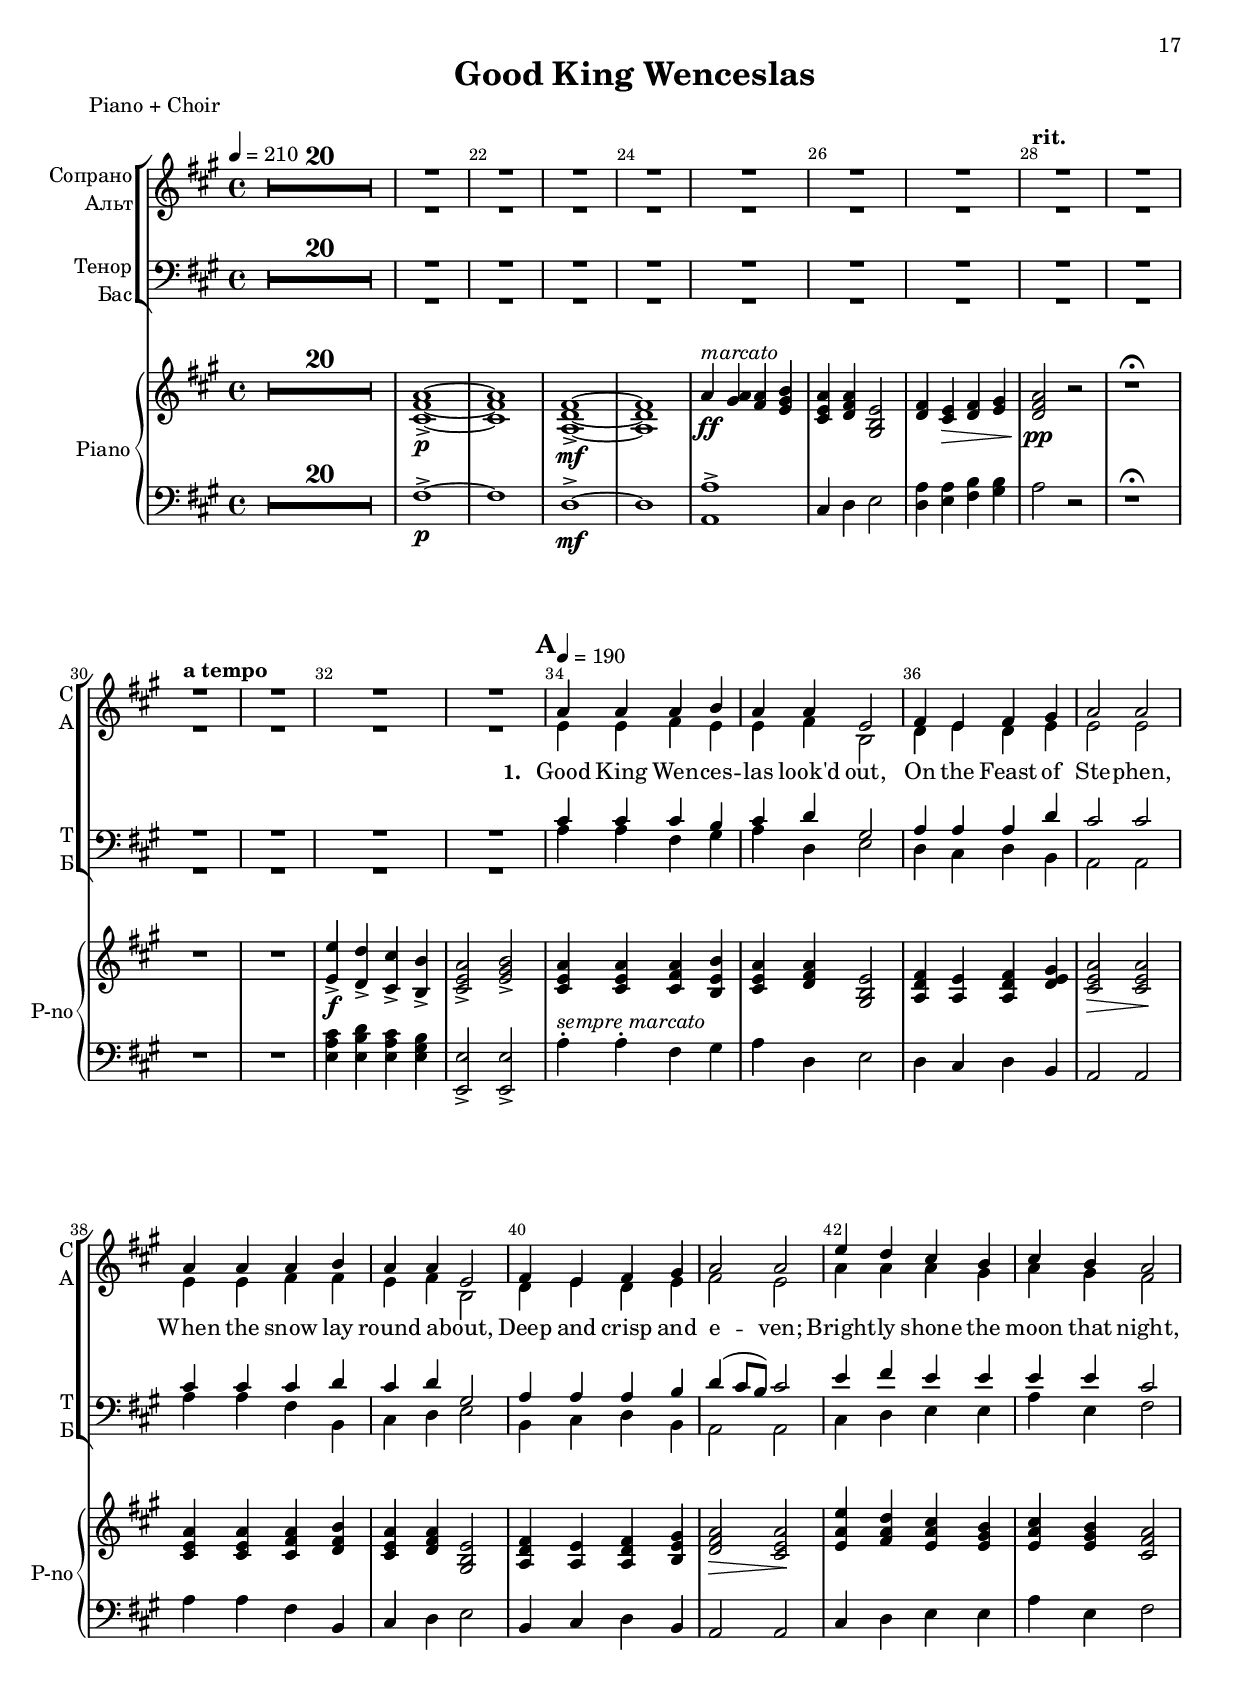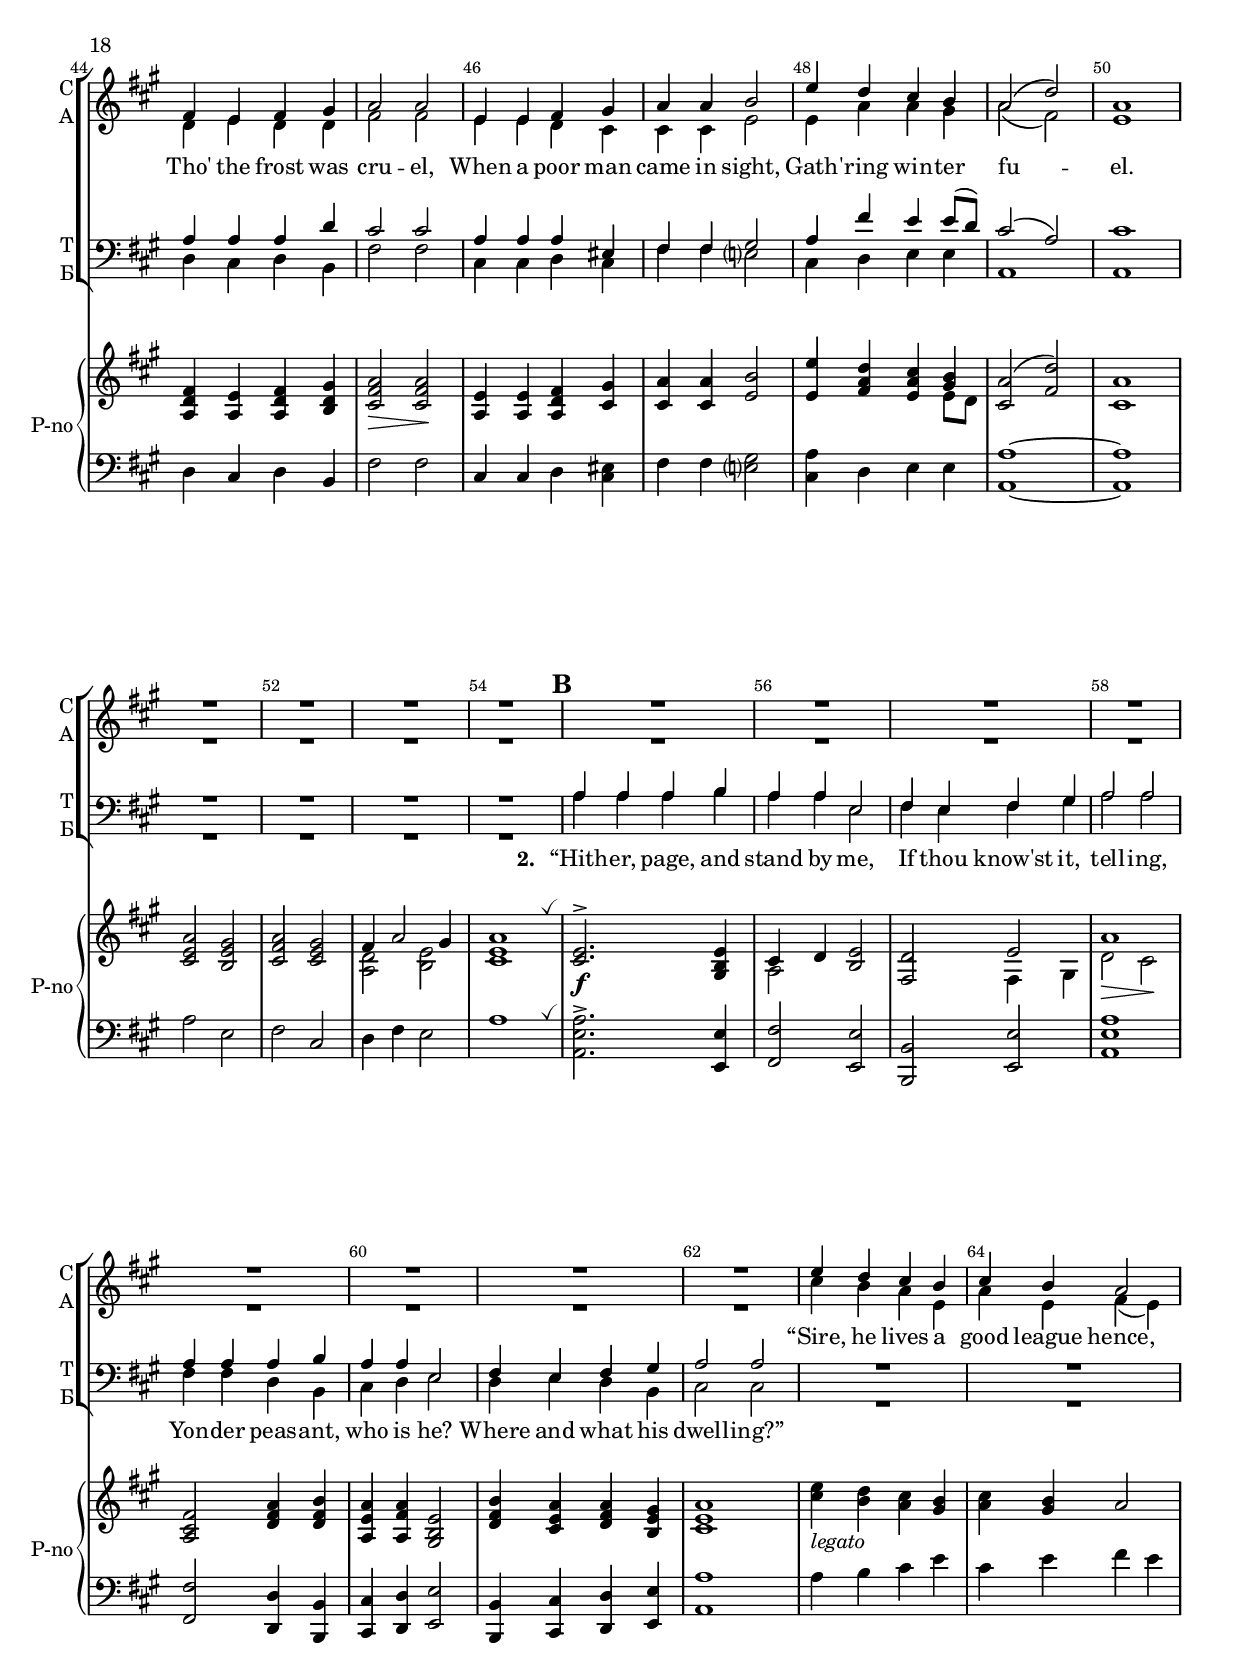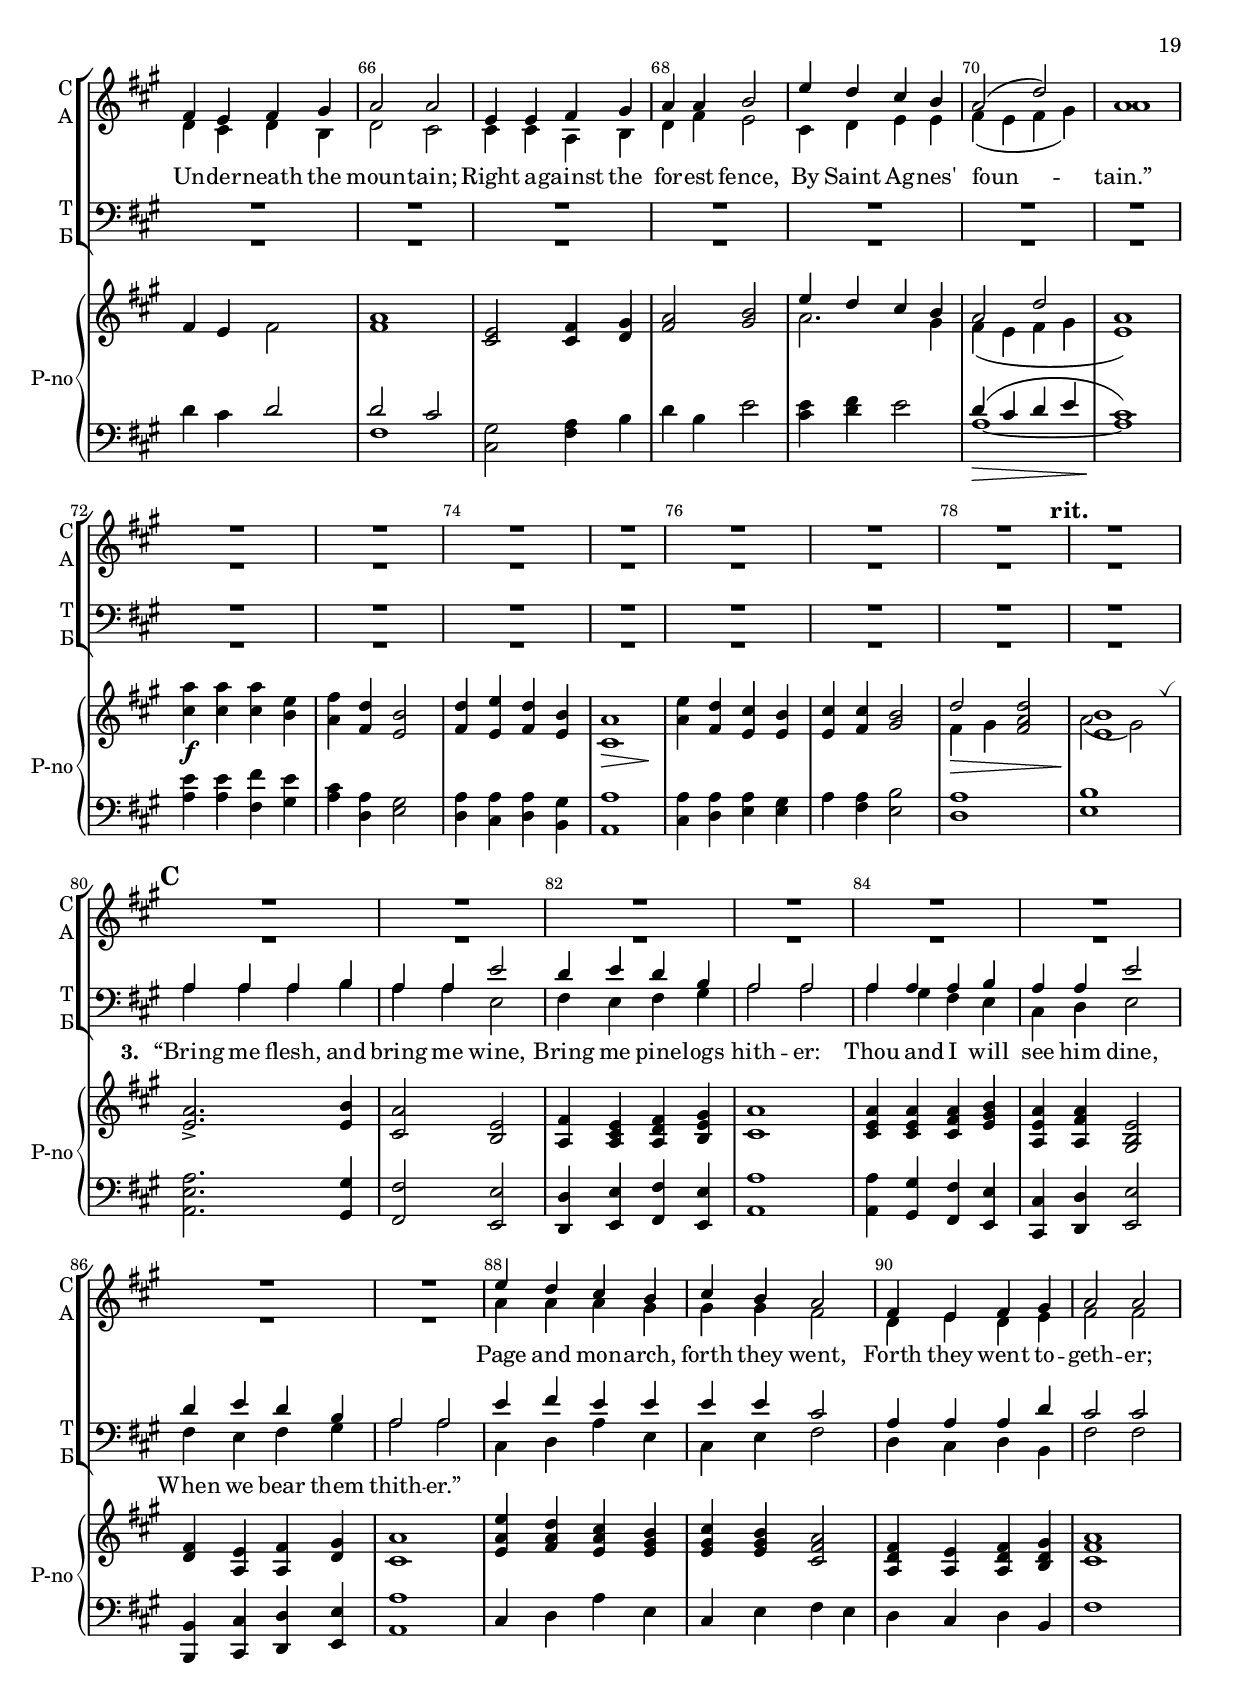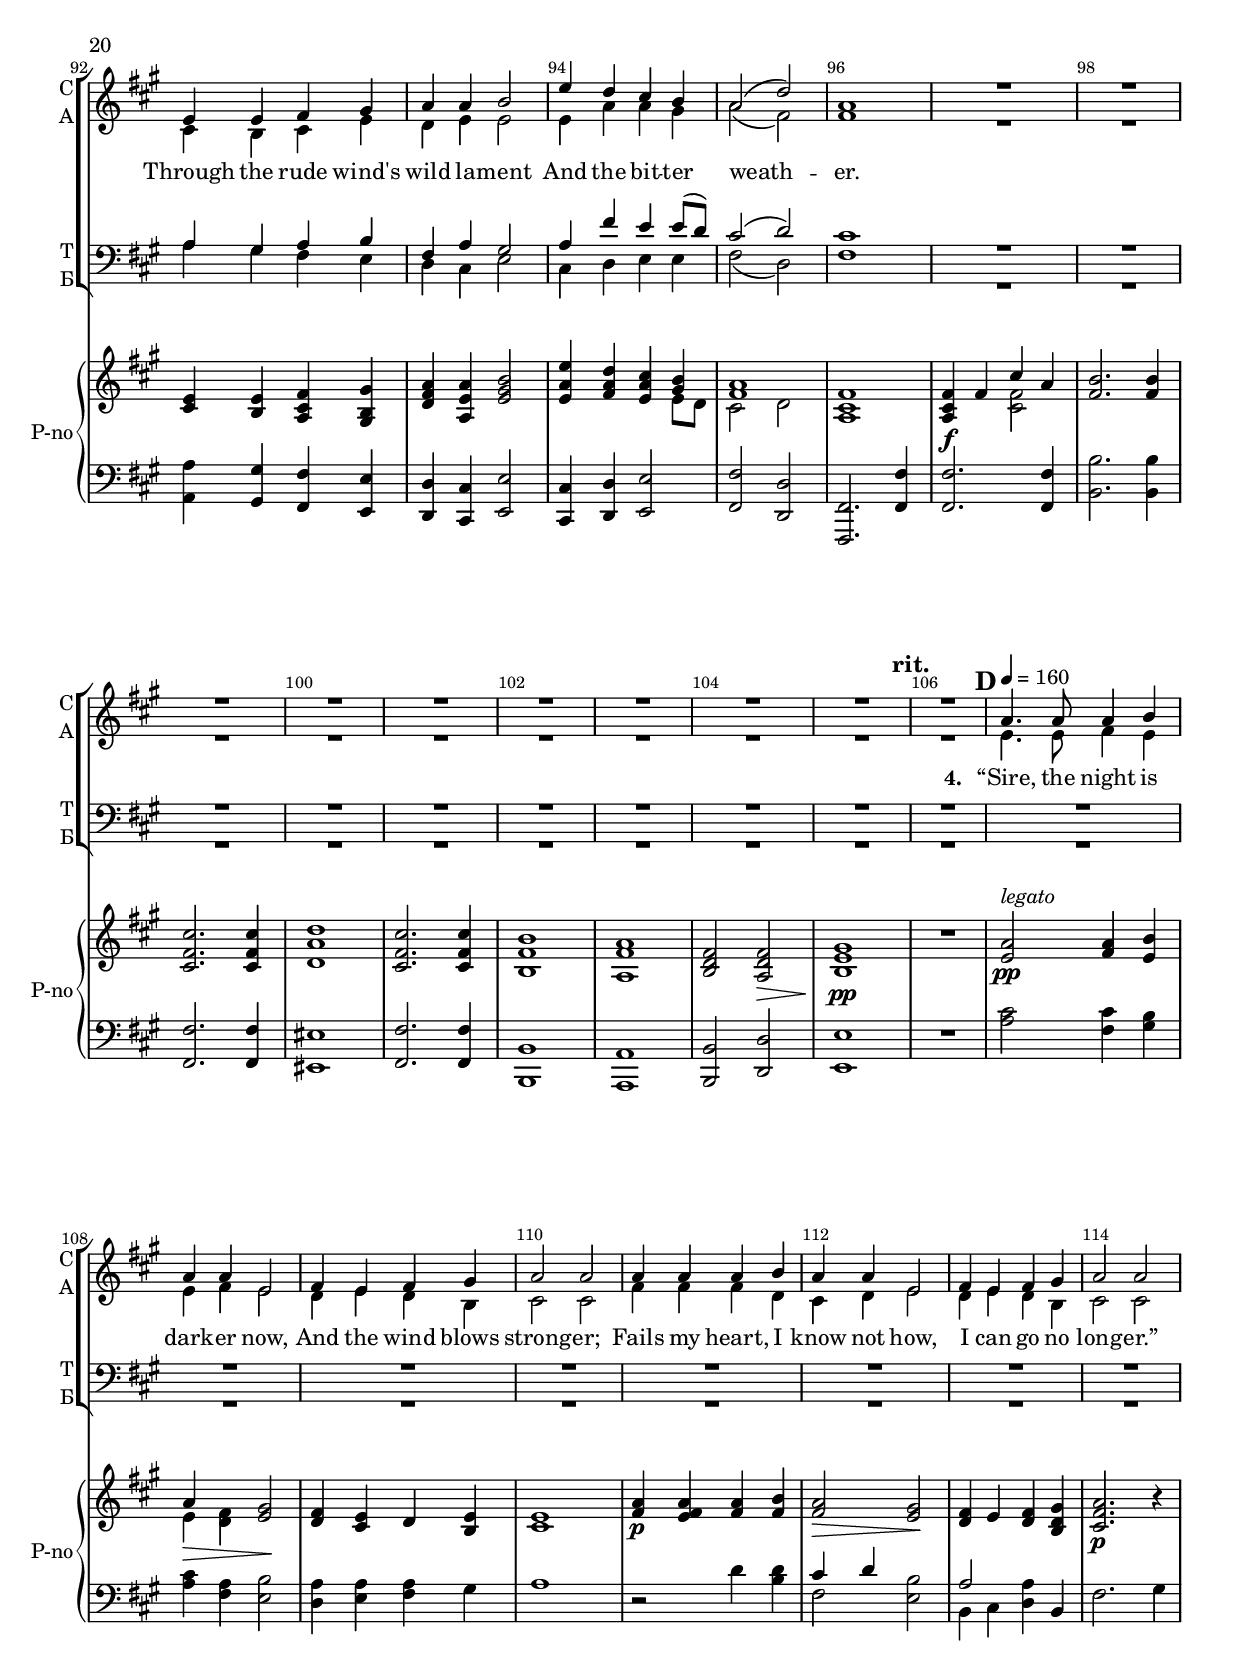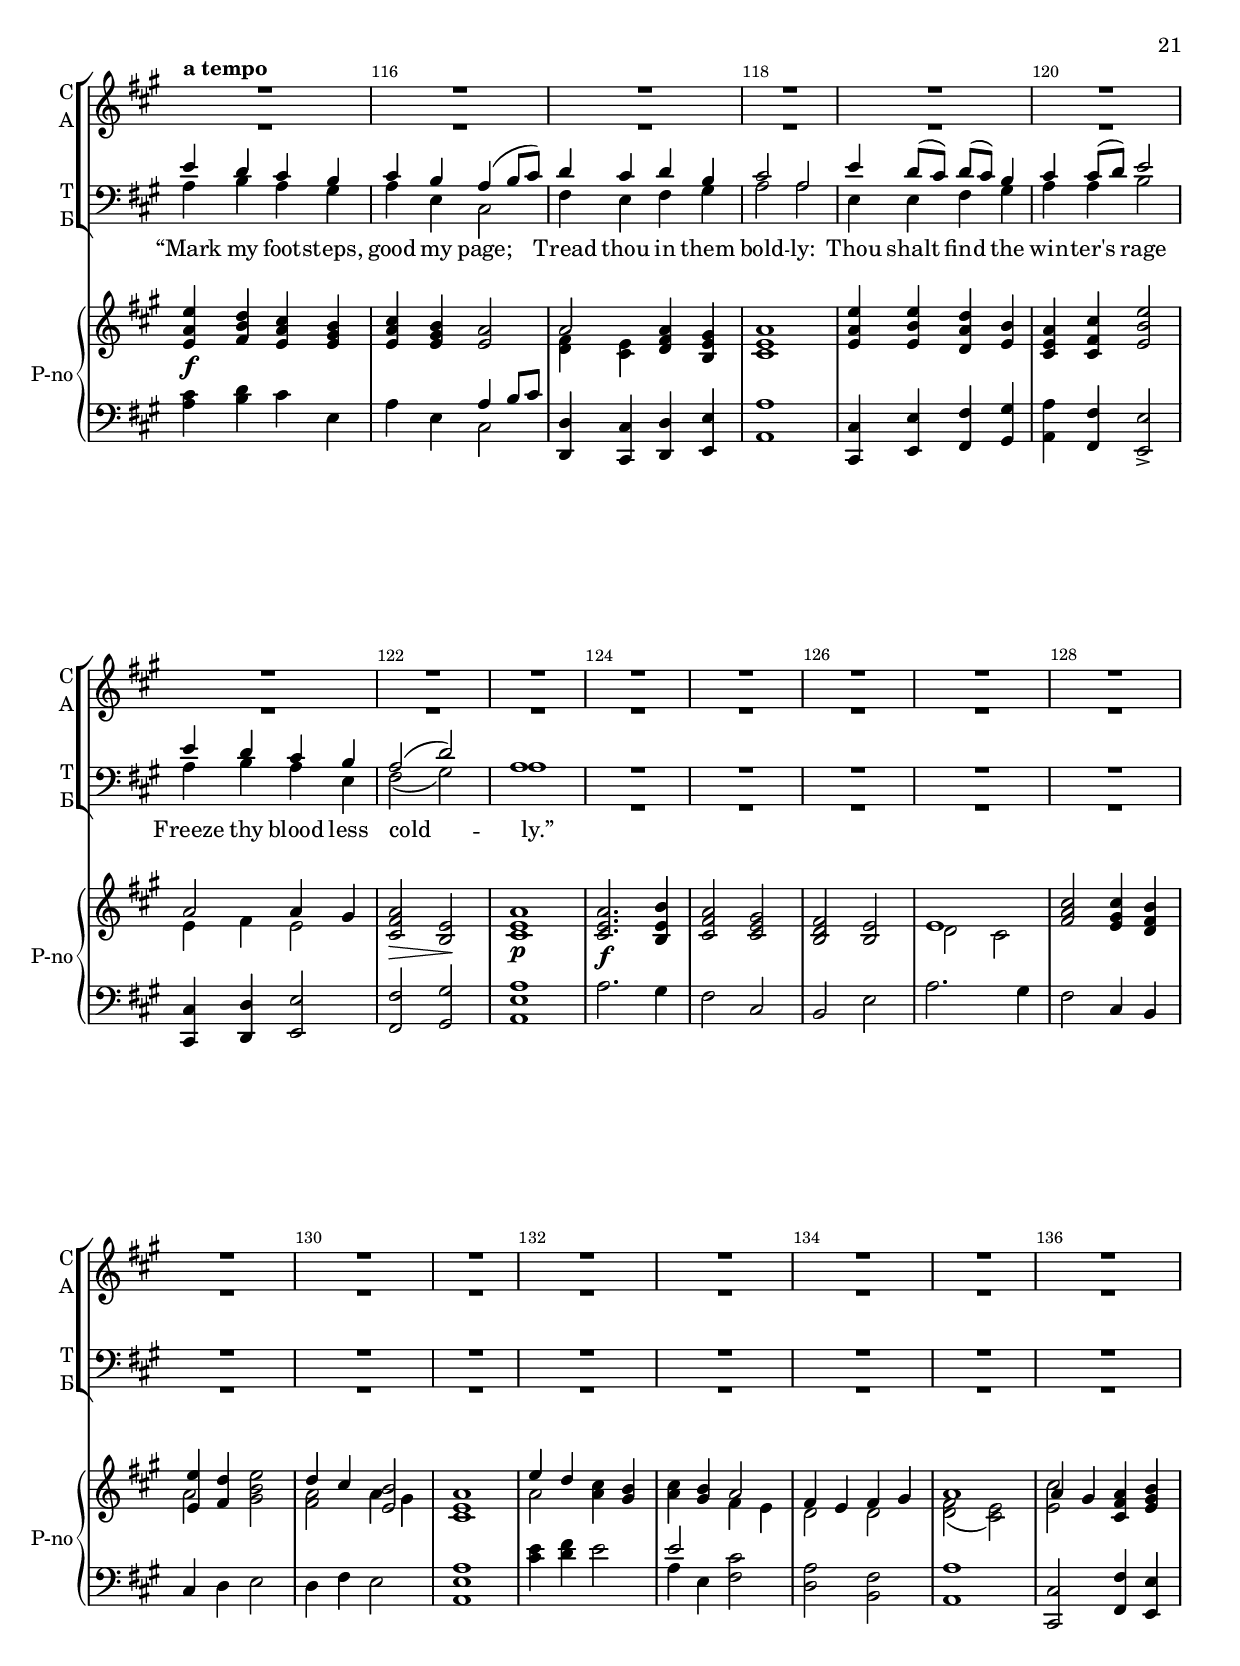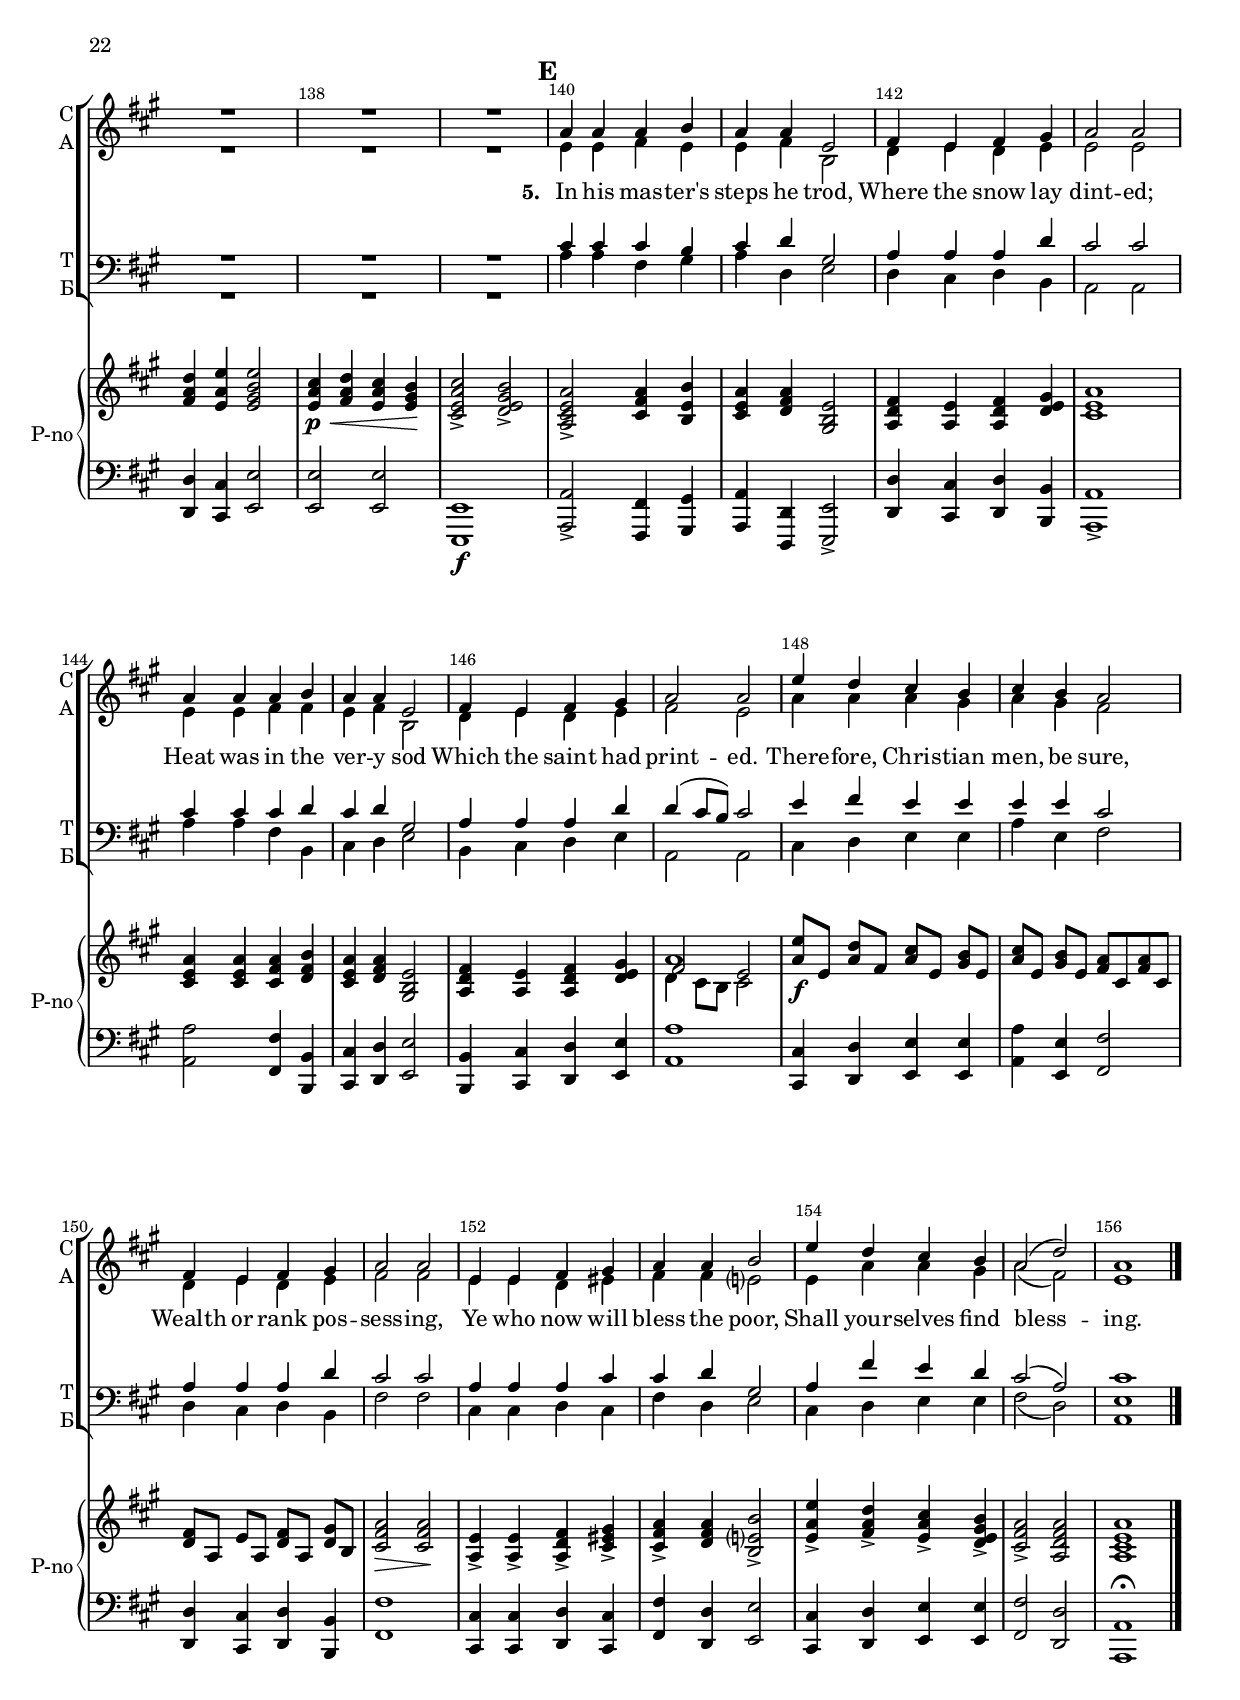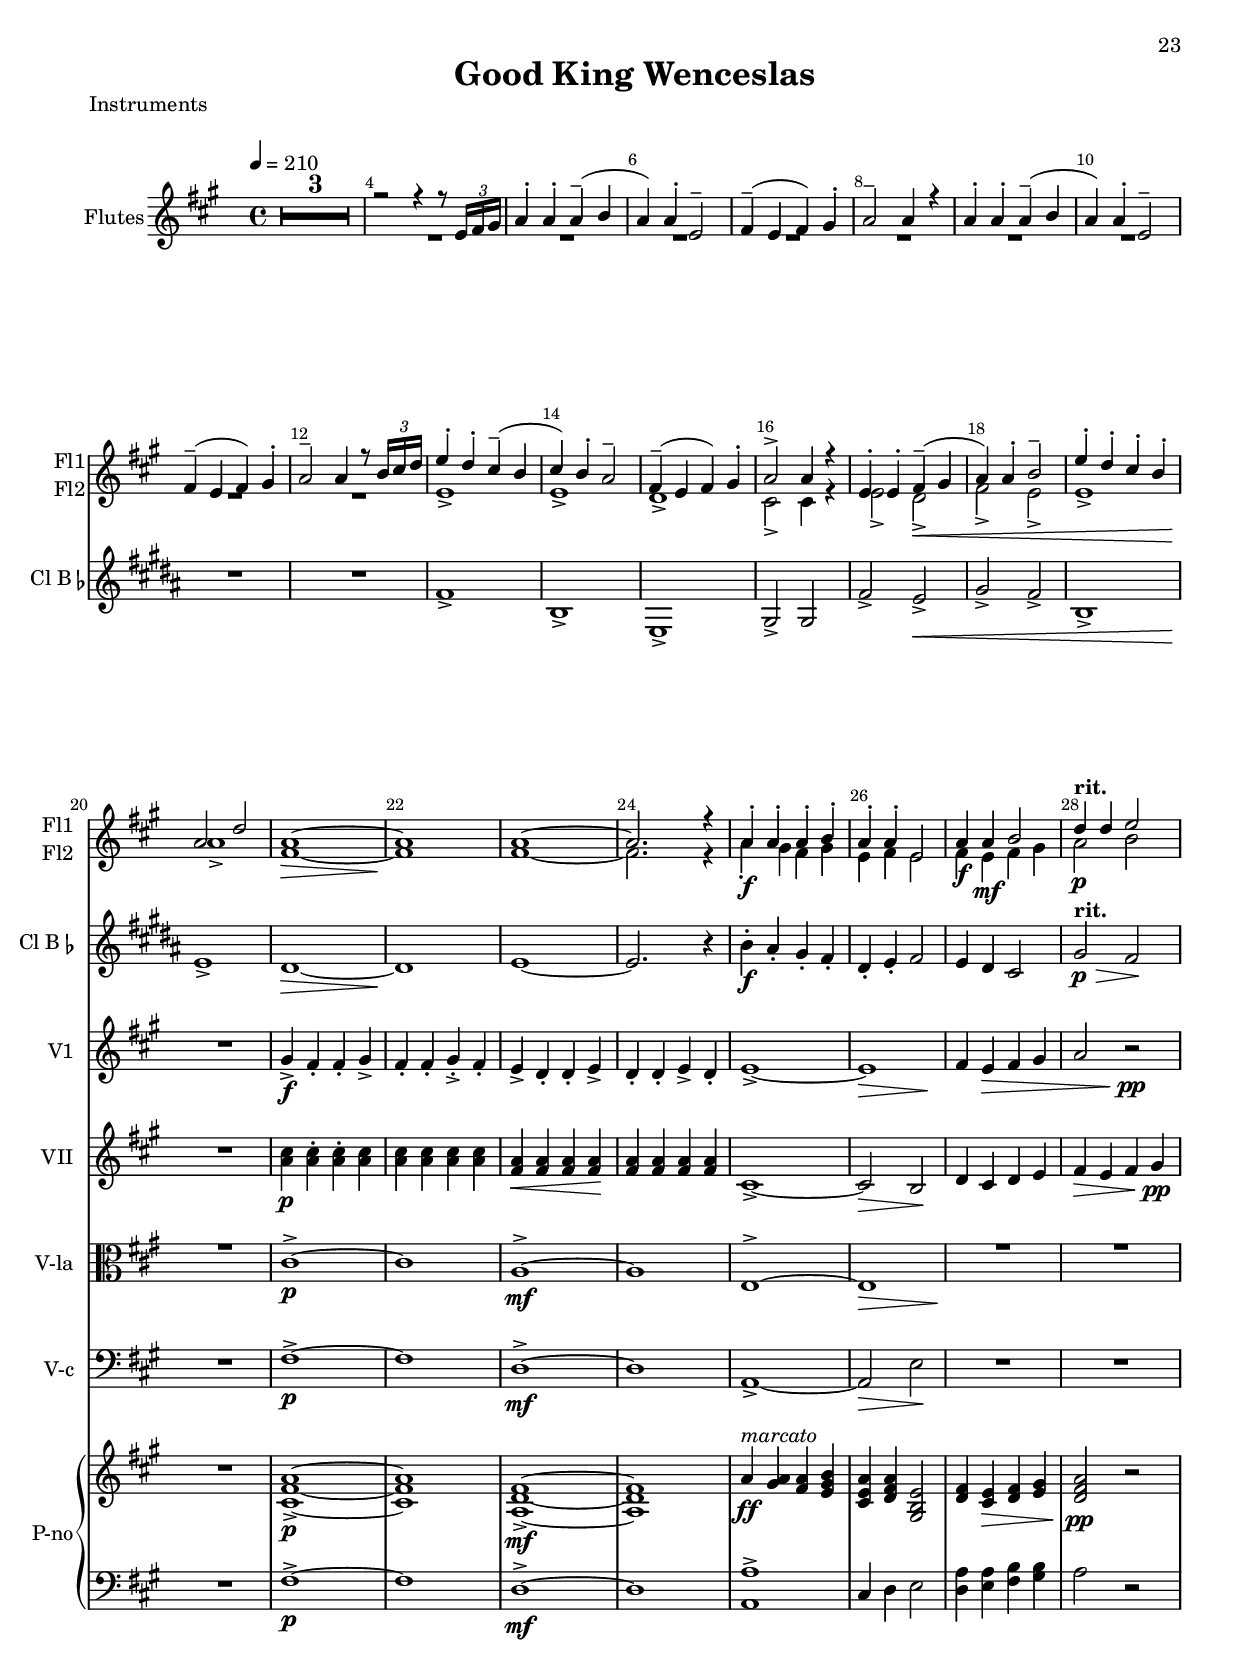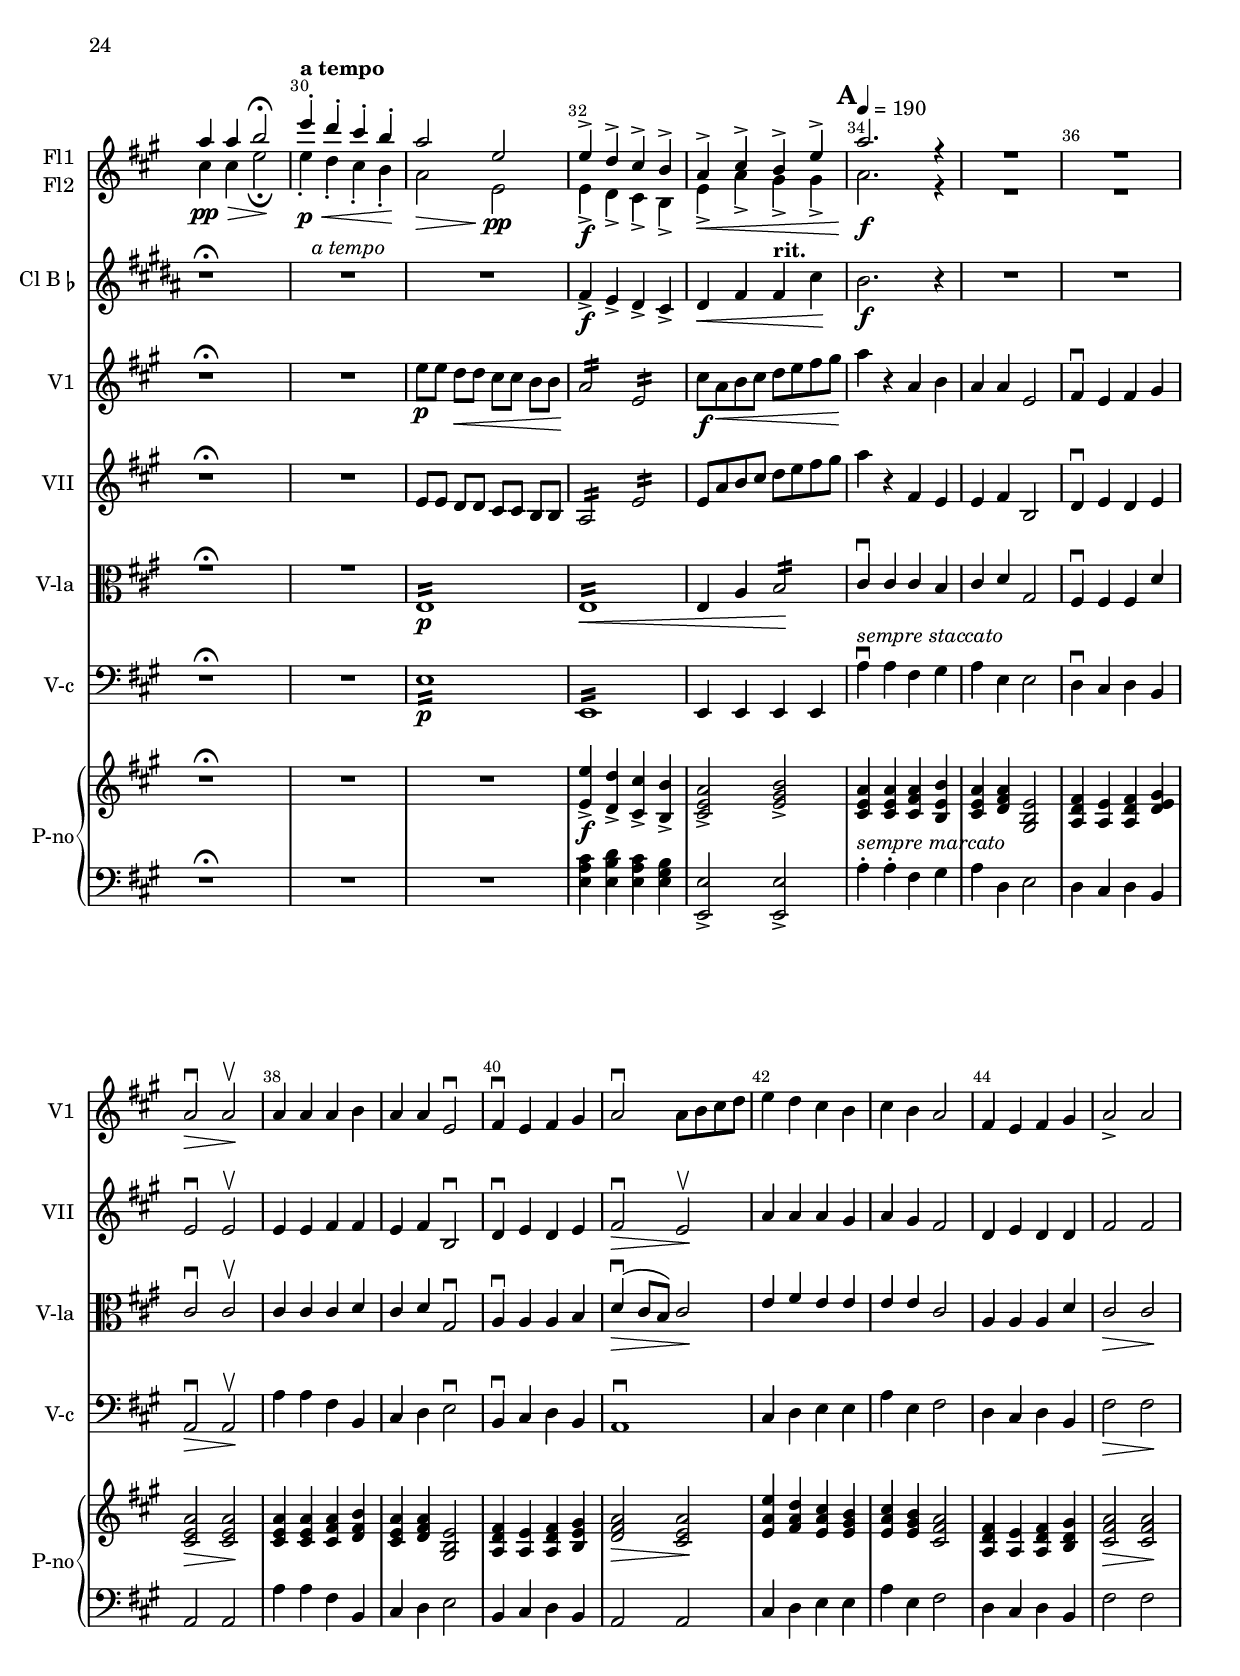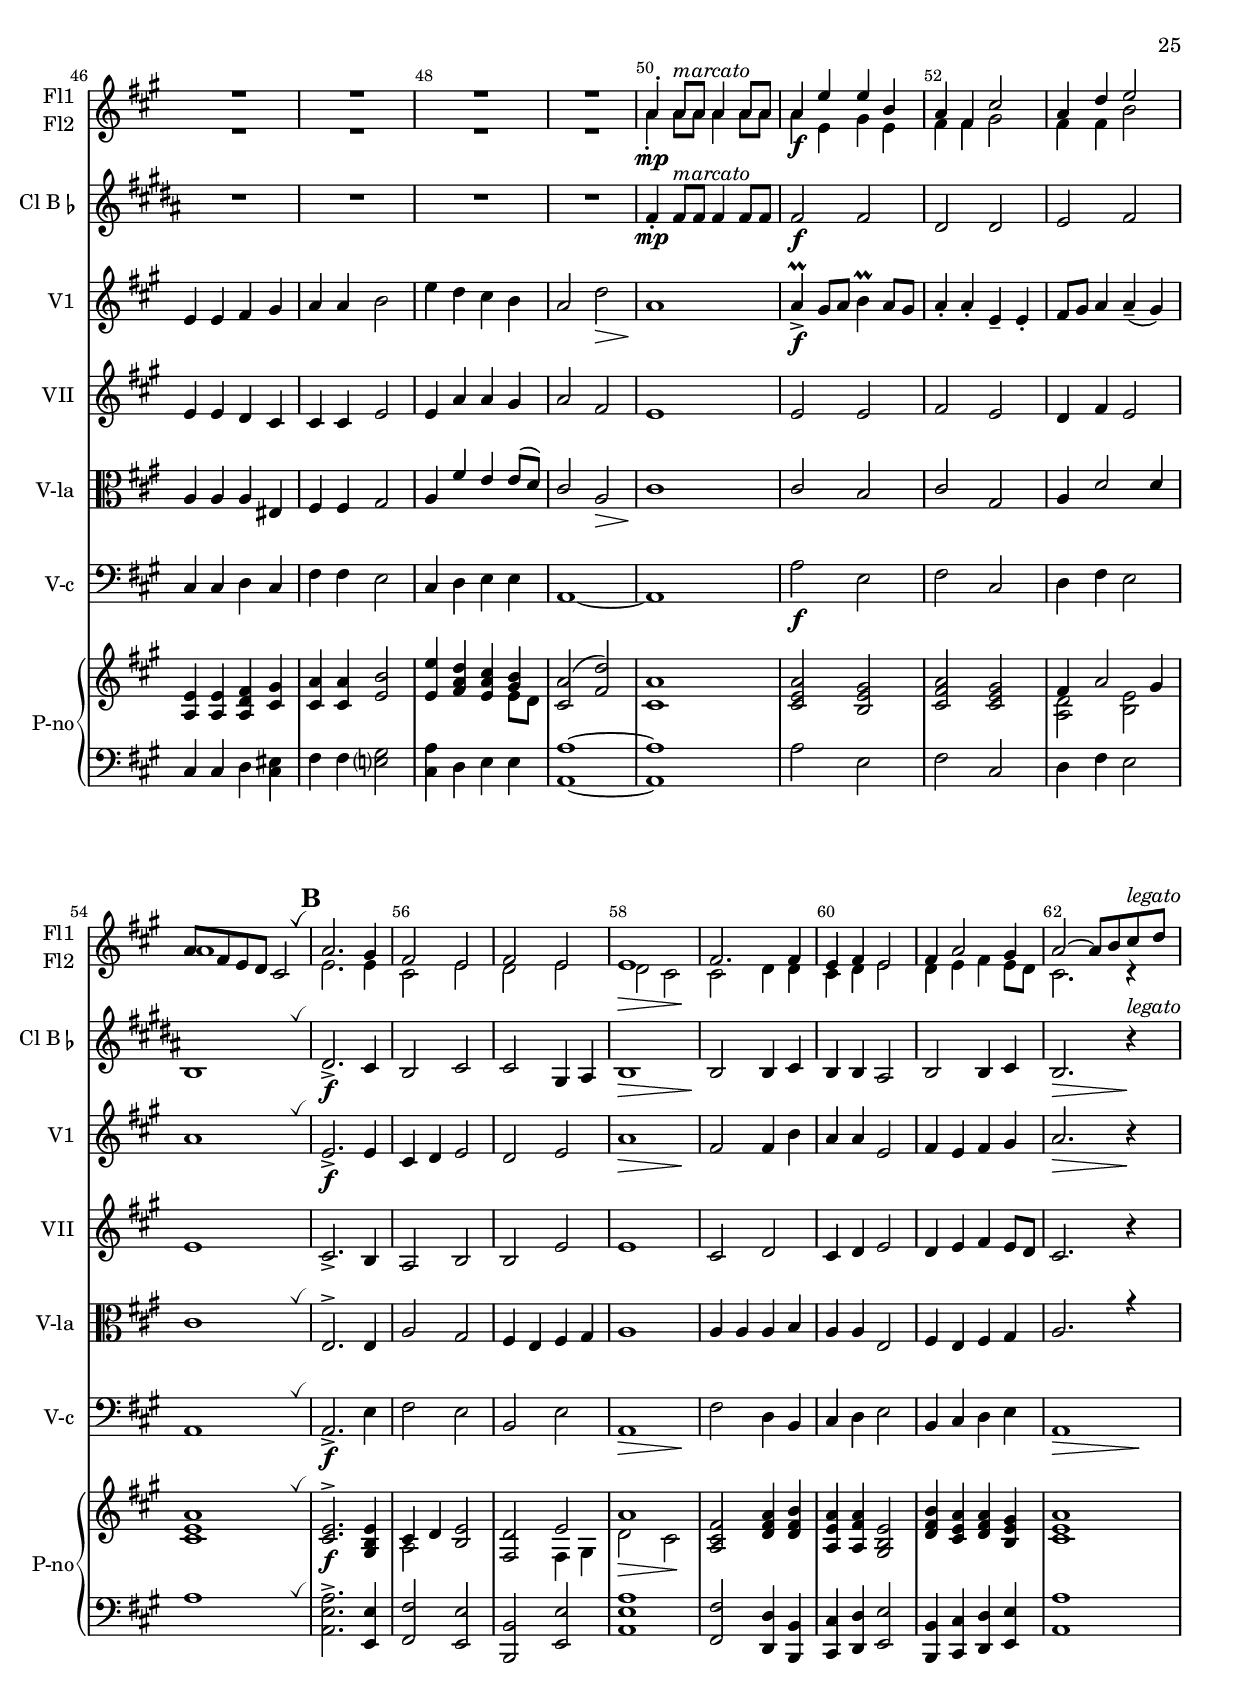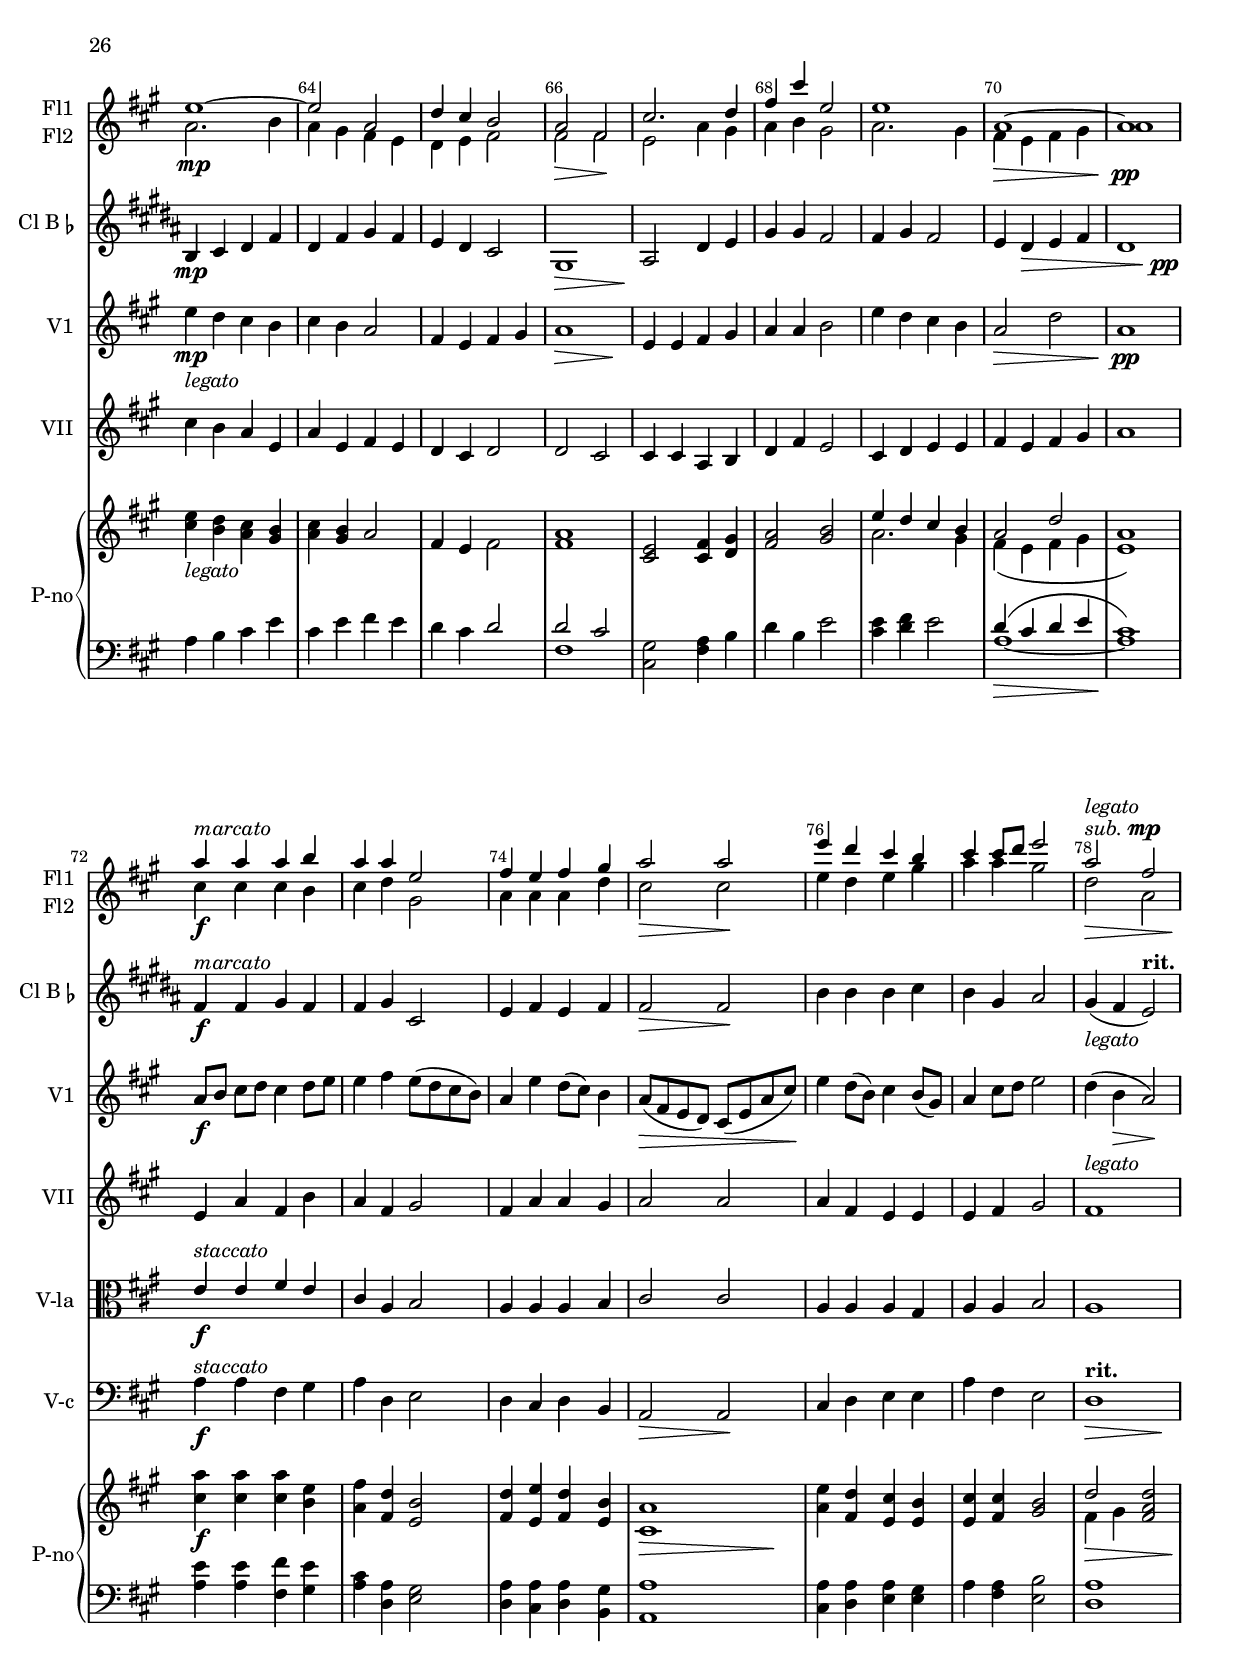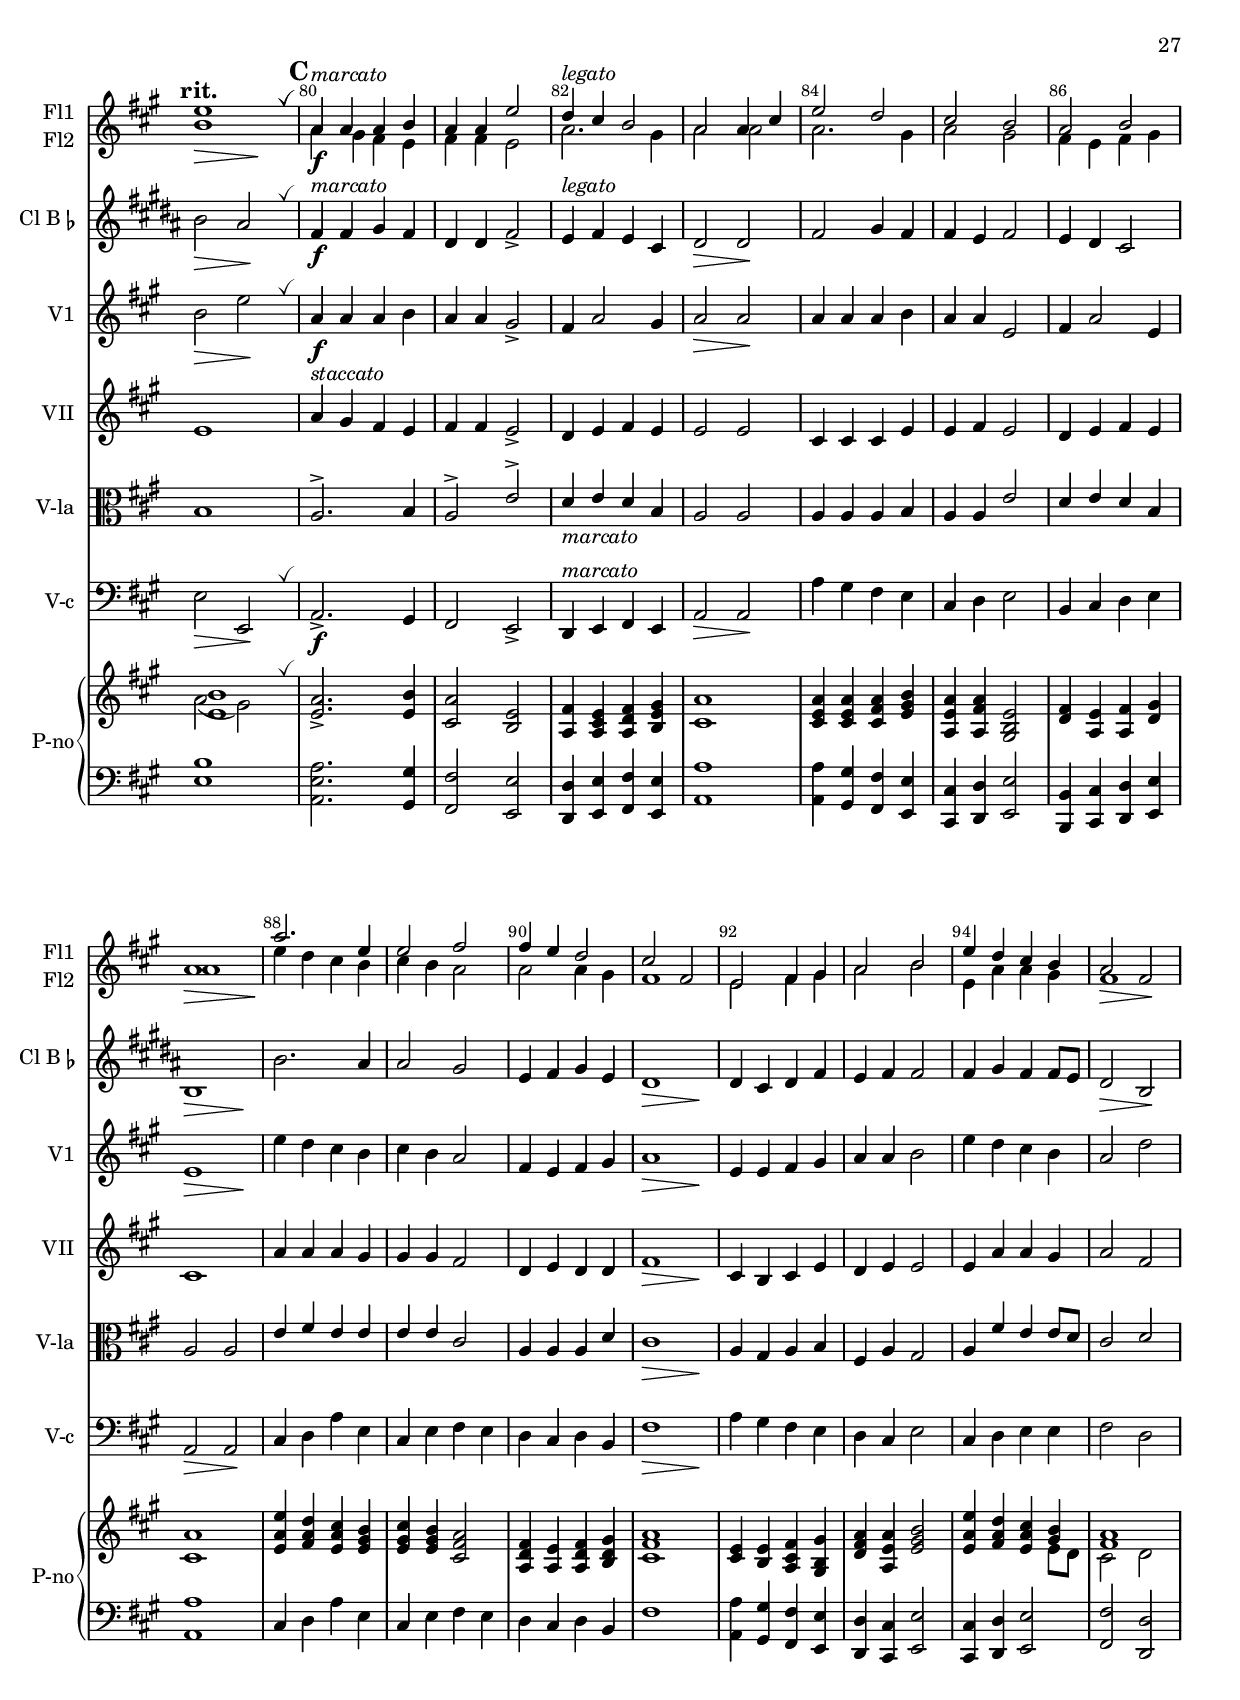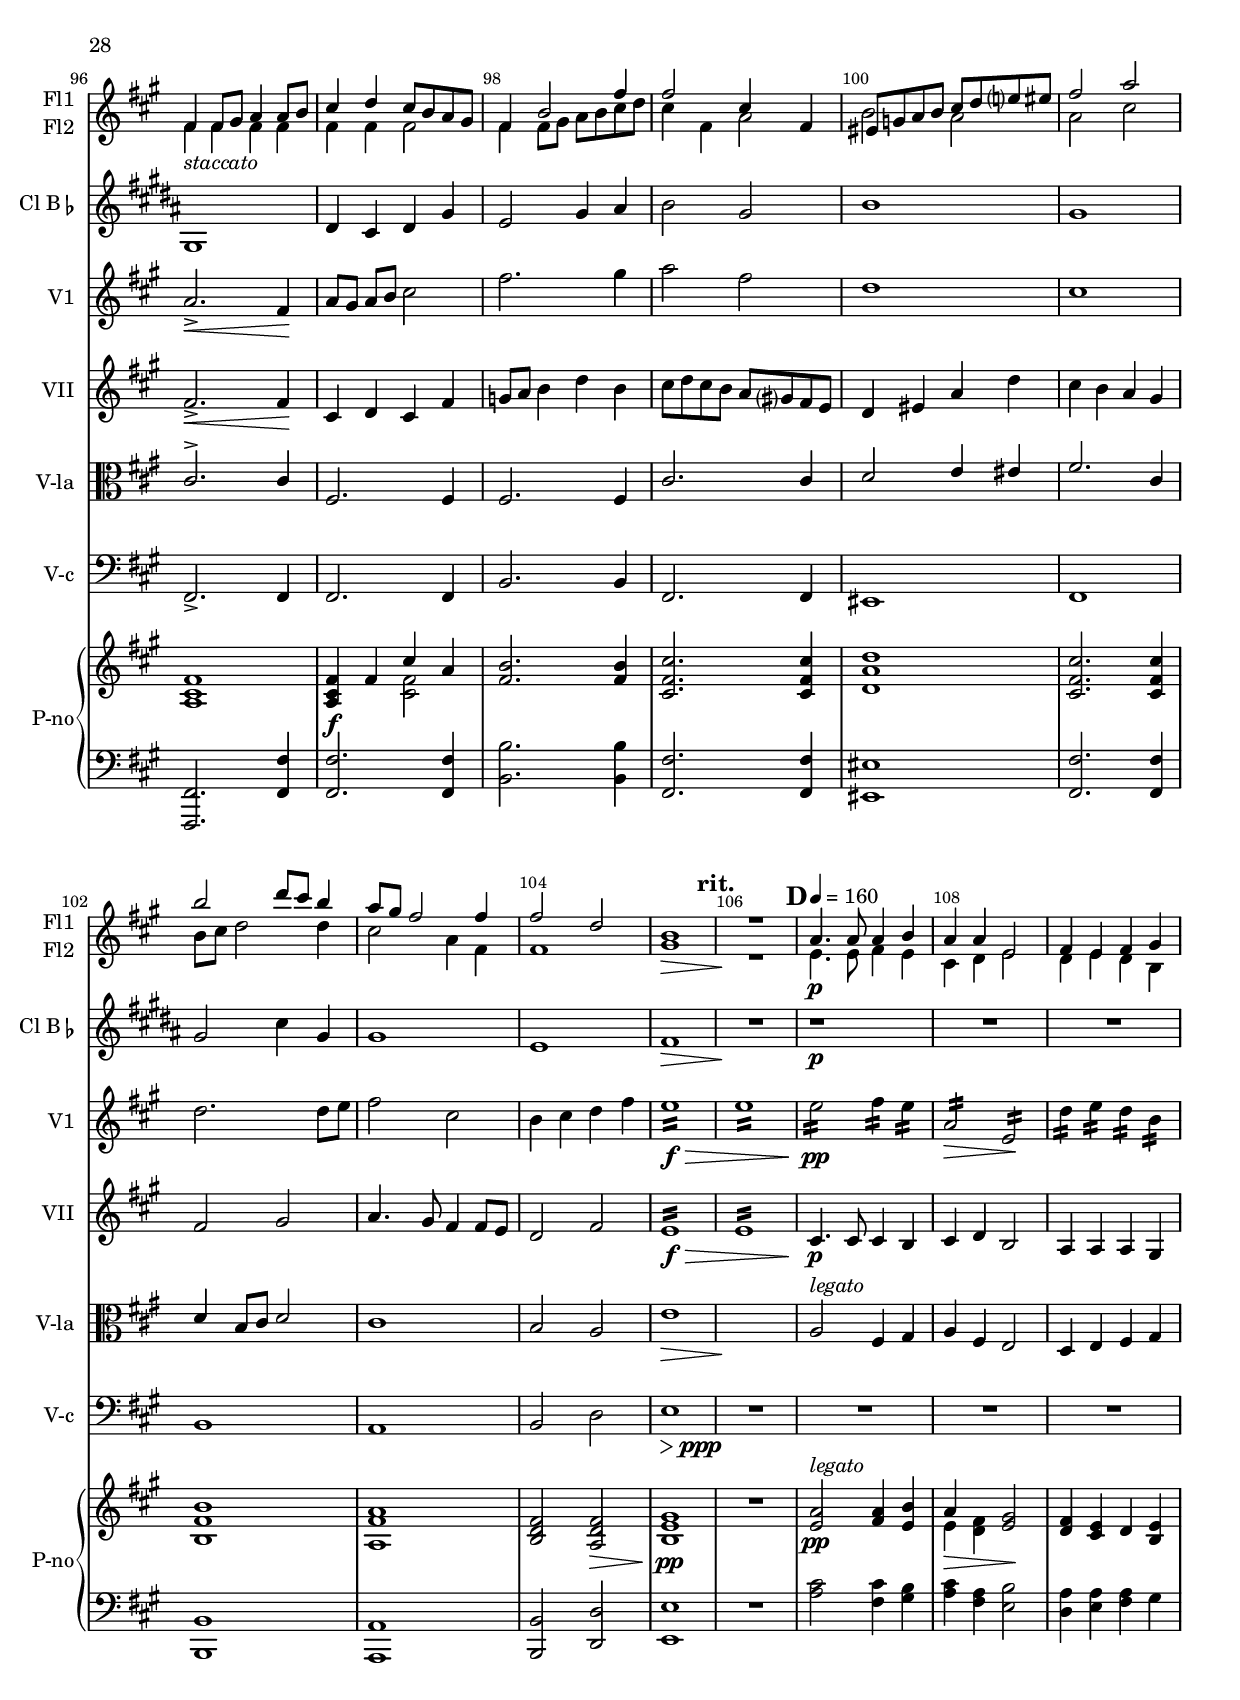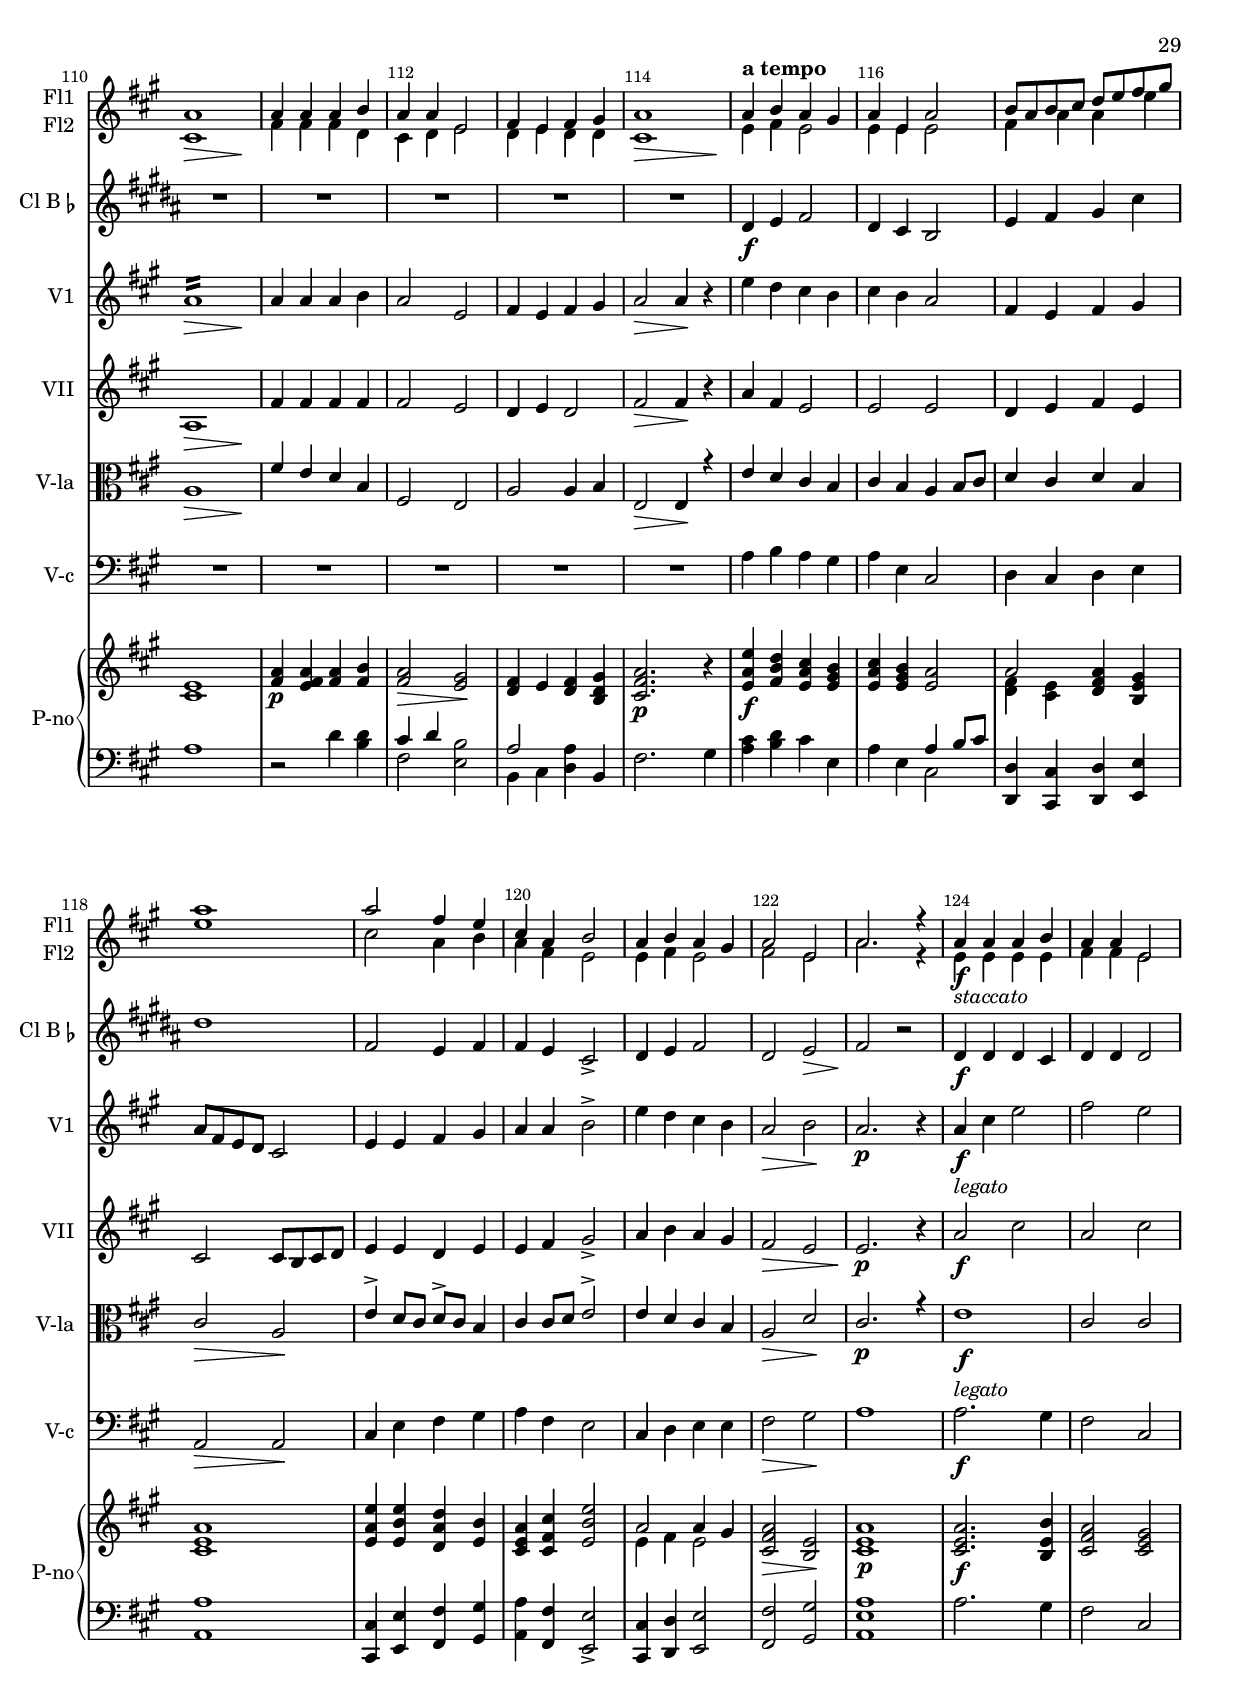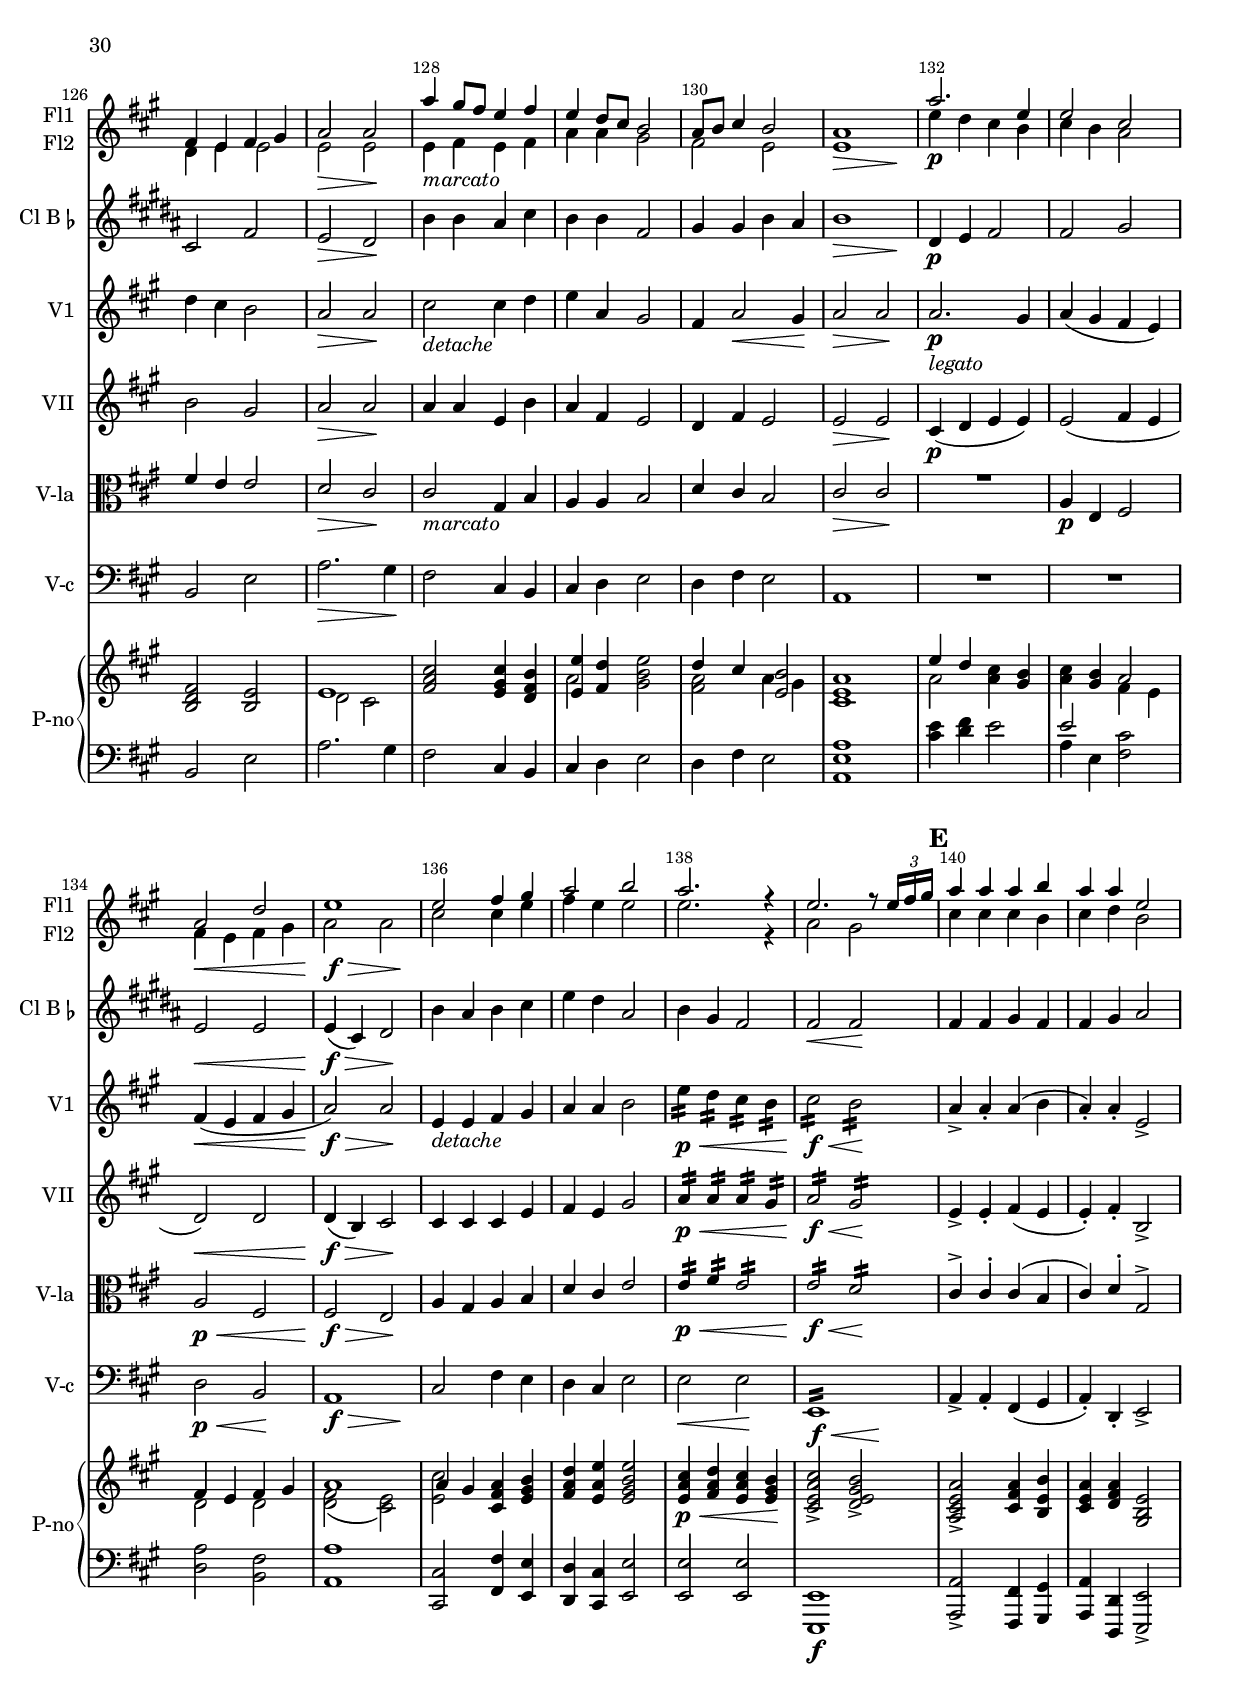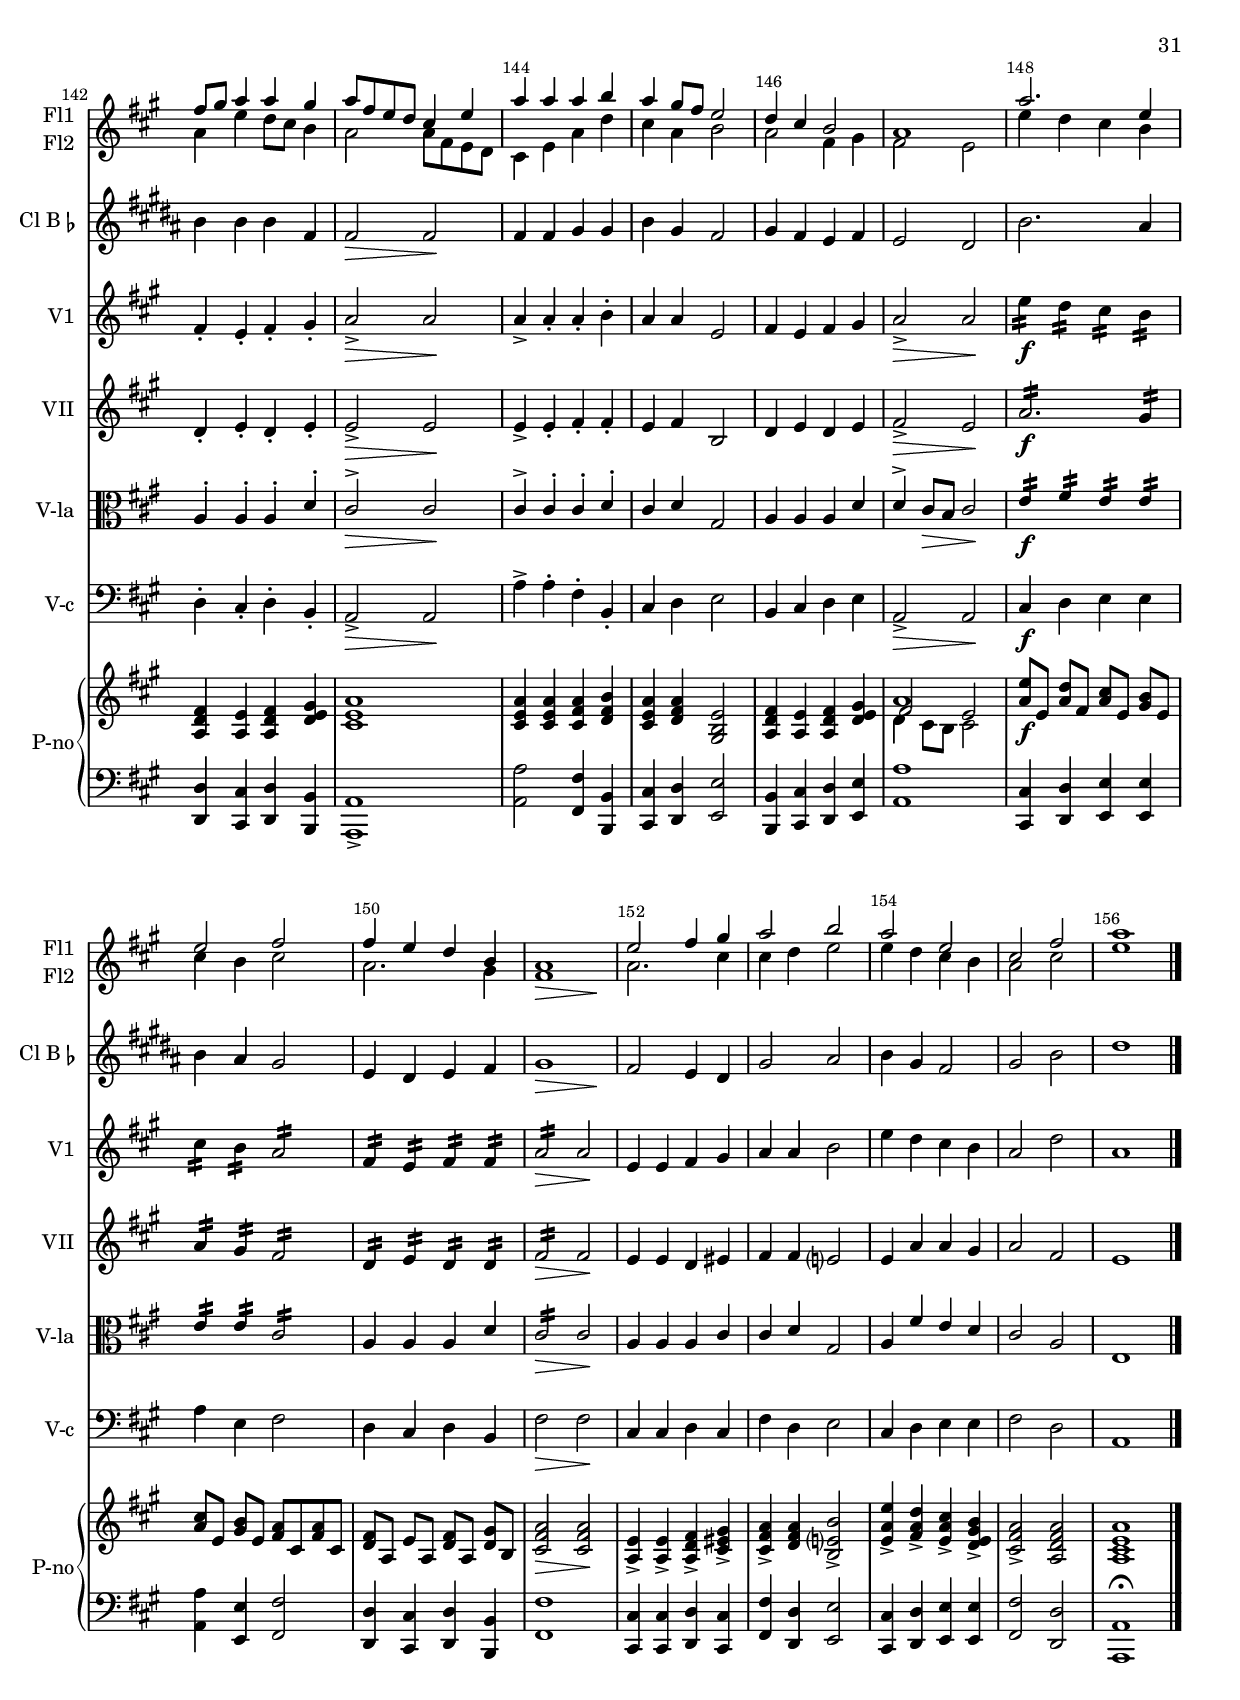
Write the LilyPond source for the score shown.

\version "2.18.2"

% закомментируйте строку ниже, чтобы получался pdf с навигацией
#(ly:set-option 'point-and-click #f)
#(set-default-paper-size "a4")
#(set-global-staff-size 18)

\header {
  title = "Good King Wenceslas"
  %composer = "Composer"
  % Удалить строку версии LilyPond 
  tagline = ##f
}

\paper {
  top-margin = 10
  left-margin = 15
  right-margin = 10
  bottom-margin = 10
  indent = 10
%  ragged-bottom = ##t
  ragged-last-bottom = ##f
}

%make visible number of every 2-nd bar
secondbar = {
  \override Score.BarNumber.break-visibility = #end-of-line-invisible
  \set Score.barNumberVisibility = #(every-nth-bar-number-visible 2)
}

vbreathe = { \once \override BreathingSign.text = \markup { \musicglyph #"scripts.tickmark" } \breathe }

globali = {
  \key a \major
  \time 4/4
  \secondbar
  %\tempo 4=210
  \override MultiMeasureRest.expand-limit = #1
}

global = {
  \globali
  \autoBeamOff
  \set Score.skipBars = ##t
  \override Score.BarNumber.break-visibility = #end-of-line-invisible
  \set Score.barNumberVisibility = #(every-nth-bar-number-visible 2)
}



%use this as temporary line break
abr = { \break }

% uncommend next line when finished
abr = {}

skipLine = { R1*8 }
skipLineTwo = { R1*9 }
skipZero = { R1*33 }
skipAfterOne = { R1*4 }
skipOne = { R1*8 }
skipAfterThree = {R1*10}
skipTwo = { R1*16 }

flute = \relative c' {
  \globali
  R1*3 |
  r2 r4 r8 \tuplet 3/2 { e16 fis gis } |
  a4-. a-. a--( b |
  a) a-. e2-- |
  fis4--( e fis) gis-. |
  a2-- a4 r | \abr
  
  a-. a-. a--( b |
  a) a-. e2-- |
  fis4--( e fis) gis-. |
  a2-- a4 r8 \tuplet 3/2 { b16 cis d } |
  e4-. d-. cis--( b |
  cis) b-. a2-- |
  fis4--( e fis) gis-. |
  a2-> a4 r 
  
  e-. e-. fis--(\< gis |
  a) a-. b2-- |
  e4-. d-. cis-. b-. |
  a2\! d |
  a1~\> |
  a\! |
  a~ | \abr
  
  a2. r4 |
  a4\f-. a-. a-. b-. |
  a-. a-. e2 |
  a4 a\mf b2 |
  d4\p d e2 |
  a4\pp\> a b2\fermata\! |
  e4-.\p\< d-. cis-. b-.\! | \abr
  
  a2\> e\pp |
  e4->\f d-> cis-> b-> |
  a->\< cis-> b-> e-> |
  a2.\f r4 |
  R1*15 | \abr
  
  a,4-.\mp a8 a a4 a8 a |
  a4\f e' e b |
  a fis cis'2 | \abr
  
 a4 d e2 |
  a,8 fis e d cis2 \vbreathe |
  a'2. gis4 |
  fis2 e |
  fis e |
  << e1 { s4\> s s s\! } >> |
  fis2. fis4 | \abr
  e4 fis e2  |
  fis4 a2 gis4 |
  a2~ a8 b cis d |
  e1~\mp |
  e2 a, |
  d4 cis b2 |
  a\> fis\! |
  cis'2. d4 |
  fis cis' e,2 |
  e1 |
  a,~\> |
  a\pp |
  a'4\f a a b | \abr
  
  a a e2 |
  fis4 e fis gis |
  a2\> a\! |
  e'4 d cis b |
  cis cis8 d e2 |
  a,-\markup\italic{ sub. \dynamic mp }\> fis | \abr
  << e1\!{ s4\> s2 s4\! } >> \vbreathe |
  a,4 \f a a b |
  a a e'2 |
  d4 cis b2 |
  a a4 cis |
  e2 d | \abr
  
  cis2 b |
  a b |
  a1\> |
  a'2.\! e4 |
  e2 fis |
  fis4 e d2 |
  
  % page 5
  cis2 fis, |
  e fis4 gis |
  a2 b |
  e4 d cis b |
  a2\> fis\! |
  fis4_\markup\italic"staccato" fis8 gis a4 a8 b | \abr
  
  cis4 d cis8 b a gis |
  fis4 b2 fis'4 |
  fis2 cis4 fis, |
  eis8 g a b cis d e eis |
  fis2 a |
  b d8 cis b4 | \abr
  
  a8 gis fis2 fis4 |
  fis2 d |
  << b1 { s4\> s2 s4\! } >> |
  R1 |
  a4.\p a8 a4 b |
  a a e2 | \abr
  
  % page 6
  fis4 e fis gis |
  <<a1 {s4\> s2 s4\!}>> |
  a4 a a b |
  a a e2 |
  fis 4 e fis gis |
  <<a1 {s4\> s2 s4\!}>> | \abr
  
  a4 b a gis |
  a e a2 |
  b8 a b cis d e fis gis |
  a1 |
  a2 fis4 e |
  cis a b2 | \abr
  
  a4 b a gis |
  a2 e |
  a2. r4 |
  a4\f_\markup\italic"staccato" a a b |
  a a e2 |
  fis4 e fis gis | \abr
  
  % page 7
  a2\> a\! |
  a'4_\markup\italic"marcato" gis8 fis e4 fis |
  e d8 cis b2 |
  a8 b cis4 b2 |
  << a1 { s4\> s2 s4\! } >> |
  a'2.\p e4 | \abr
  
  e2 cis |
  a\< d |
  << e1\f { s4\> s s s\! } >> |
  e2 fis4 gis |
  a2 b |
  a2. r4 | \abr
  
  e2. r8 \tuplet 3/2 { e16 fis gis } |
  a4 a a b |
  a a e2 |
  fis8 gis a4 a gis |
  a8 fis e d cis4 e |
  a a a b | \abr
  
  % page 8
  a gis8 fis e2 |
  d4 cis b2 |
  a1 |
  a'2. e4 |
  e2 fis |
  fis4 e d b | \abr
  
  << a1 { s4\> s2 s4\! } >> |
  e'2 fis4 gis |
  a2 b |
  a e |
  cis fis |
  a1
}

flutetwo = \relative c' {
  \globali
  R1*12 |
  e1-> |
  e-> |
  d-> |
  cis2-> cis4 r | \abr
  e2-> d-> |
  fis-> e-> |
  e1-> |
  a-> |
  fis1~ |
  fis |
  fis~ | \abr
  
  fis2. r4 |
  a4-. gis fis gis |
  e fis e2 |
  fis4\f e fis gis |
  a2 b |
  cis4 cis e2\fermata\! |
  e4-. d-. cis-. b-. | \abr
  
  a2 e |
  e4-> d-> cis-> b-> |
  e-> a-> gis-> gis-> |
  a2. r4 |
  R1*15
  
  a4-. a8^\markup\italic"marcato" a a4 a8 a |
  a4 e gis e |
  fis fis gis2 | 
  
  % page 3
  fis4 fis b2 |
  a1  \vbreathe |
  e2. e4 |
  cis2 e |
  d e |
  d cis |
  cis d4 d | \abr
  
  cis d e2 |
  d4 e fis e8 d |
  cis2. r4^\markup\italic"legato"
  a'2. b4 |
  a gis fis e |
  d e fis2 |
  fis fis | \abr
  
  e2 a4 gis |
  a b gis2 |
  a2. gis4 |
  fis e fis gis |
  a1 |
  cis4^\markup\italic"marcato" cis cis b | \abr
  
  %page 4
  cis d gis,2 |
  a4 a a d |
  cis2 cis |
  e4 d e gis |
  a a gis2 |
  d^\markup\italic"legato" a | \abr
  
  << b1 { s4 s2 s4 } >> \vbreathe |
  a4^\markup\italic"marcato" gis fis e |
  fis fis e2 |
  a2.^\markup\italic"legato" gis4 |
  a2 a |
  a2. gis4 | \abr
  
  a2 gis |
  fis4 e fis gis |
  << a1 { s4 s2 s4 } >>
  e'4 d cis b |
  cis b a2 |
  a a4 gis | \abr
  
  % page 5
  fis1 |
  e2 fis4 gis |
  a2 b |
  e,4 a a gis |
  fis1 |
  fis4 fis fis fis | \abr
  
  fis fis fis2 |
  fis4 fis8 gis a b cis d |
  cis4 fis, a2 |
  b2 a |
  a cis |
  b8 cis d2 d4 | \abr
  
  cis2 a4 fis |
  fis1 |
  gis1 |
  R1 |
  e4. e8 fis4 e |
  cis d e2 | \abr
  
  % page 6
  d4 e d b |
  cis1 |
  fis4 fis fis d |
  cis d e2 |
  d4 e d d |
  cis1 | \abr
  
  e4 fis e2 |
  e4 e e2 |
  fis4 a a e' |
  e1 |
  cis2 a4 b |
  a fis e2 | \abr
  
  e4 fis e2 |
  fis e |
  a2. r4 |
  e4 e e e |
  fis fis e2 |
  d4 e e2 | \abr
  
  % page 7
  e e |
  e4 fis e fis |
  a a gis2 |
  fis e |
  e1 |
  e'4 d cis b | \abr
  
  cis b a2 |
  fis4 e fis gis |
  a2 a |
  cis cis4 e |
  fis e e2 |
  e2. r4 | \abr
  a,2 gis |
  cis4 cis cis b |
  cis d b2 |
  a4 e' d8 cis b4 |
  a2 a8 fis e d |
  cis4 e a d | \abr
  
  % page 8
  cis a b2 |
  a fis4 gis |
  fis2 e |
  e'4 d cis b |
  cis b cis2 |
  a2. gis4 | \abr
  
  fis1 |
  a2. cis4 |
  cis d e2 |
  e4 d cis b |
  a2 cis |
  e1  
}

clarinet = \relative c' {
  \globali
  R1*12
  e1-> |
  a,-> |
  d,-> |
  fis2-> fis | \abr
  e'-> d->\< |
  fis-> e-> |
  a,1-> |
  d->\! |
  cis1\>~ |
  cis\! |
  d~ | \abr
  d2. r4 |
  a'4-.\f gis-. fis-. e-. |
  cis-. d-. e2 |
  d4 cis b2 |
  fis'\p\>^\markup\bold"rit." e\! |
  r1\fermata |
  R1^\markup\italic"a tempo" |
  R1 |
  e4->\f d-> cis-> b-> |
  cis\< e e^\markup\bold"rit." b'\! |
  a2.\f r4 |
  R1*15 | \abr
  e4-.\mp e8^\markup\italic"marcato" e e4 e8 e |
  e2\f e |
  cis cis | \abr
  d e |
  a,1 \vbreathe |
  cis2.->\f b4 |
  a2 b |
  b fis4 gis |
  a1\> |
  a2\! a4 b | \abr
  a4 a gis2 |
  a2 a4 b |
  a2.\> r4\!^\markup\italic"legato"
  a4\mp b cis e |
  cis e fis e |
  d cis b2 |
  fis1\> | \abr
  gis2\! cis4 d |
  fis fis e2 |
  e4 fis e2 |
  d4 cis\> d e |
  << cis1 { s2. s4\pp } >>
  e4\f ^\markup\italic"marcato" e fis e | \abr
  e fis b,2 |
  d4 e d e |
  e2\> e\! |
  a4 a a b |
  a fis gis2 |
  fis4_\markup\italic"legato"( e d2)^\markup\bold"rit." | \abr
  a'2\> gis\! \vbreathe |
  e4\f^\markup\italic"marcato" e fis e |
  cis cis e2-> |
  d4^\markup\italic"legato" e d b |
  cis2\> cis\! |
  e fis4 e | \abr
  e d e2 |
  d4 cis b2 |
  << a1\> { s2. s4\! } >>
  a'2. gis4 |
  gis2 fis |
  d4 e fis d | \abr
  
    
  % page 5
  << cis1 { s4\> s2 s4\! } >> |
  cis4 b cis e |
  d e e2 |
  e4 fis e e8 d |
  cis2\> a\! |
  fis1 | \abr
  
  cis'4 b cis fis |
  d2 fis4 gis |
  a2 fis2 |
  a1 |
  fis |
  fis2 b4 fis | \abr
  fis1 |
  d |
  << e { s4\> s2 s4\! } >>
  R1
  r1\p R1 | \abr
  
  % page 6
  R1*6 | \abr
  cis4\f d e2
  cis4 b a2
  d4 e fis b |
  cis1 |
  e,2 d4 e |
  e d b2-> | \abr
  cis4 d e2 |
  cis2 d\> |
  e2\! r |
  cis4\f cis cis b |
  cis cis cis2 |
  b e | \abr
  
  % page 7
  d2\> cis\! |
  a'4 a gis b |
  a a e2 |
  fis4 fis a gis |
  << a1 { s4 \> s2 s4\! } >> |
  cis,4\p d e2 | \abr
  e fis |
  d\< d |
  d4\f\>( b) cis2\! |
  a'4 gis a b |
  d cis gis2 |
  a4 fis e2 | \abr
  e2\< e\! |
  e4 e fis e |
  e fis gis2 |
  a4 a a e |
  e2\> e\! |
  e4 e fis fis | \abr
  
  %page 8
  a4 fis e2 |
  fis4 e d e |
  d2 cis |
  a'2. gis4 |
  a gis fis2 |
  d4 cis d e | \abr
  << fis1 { s4\> s2 s4\! } >>
  e2 d4 cis |
  fis2 gis |
  a4  fis e2 |
  fis2 a |
  cis1
  
  
}

violinone = \relative c'' {
  \globali
   R1*20
   gis4->\f fis-. fis-. gis-> |
   fis-. fis-. gis->-. fis-. |
   e-> d-. d-. e-> | \abr
   
   d-. d-. e-> d-. |
   e1->~ |
   << e { s4\> s s s\! } >> |
   fis4\~ e\> fis gis |
   a2 r\pp |
   r1\fermata |
   R1 | \abr
   
   e'8\p[ e] d\<[ d] cis[ cis] b[ b\!] |
   a2:16 e2:16 |
   cis'8\f a\< b cis d e fis gis |
   a4\! r a, b |
   a a e2 |
   fis4\downbow e fis gis | \abr
   
   a2\downbow\> a\upbow\! |
   a4 a a b |
   a a e2\downbow |
   fis4\downbow e fis gis |
   a2\downbow a8 b cis d |
   e4 d cis b |
   cis b a2 |
   fis4 e fis gis | \abr
   
   a2-> a\! |
   e4 e fis gis |
   a a b2 |
   e4 d cis b |
   a2 d\> |
   a1\! |
   a4->\prall\f gis8 a b4\prall a8 gis |
   a4-. a-. e-- e-. | \abr
   
   fis8 gis a4 a--( gis) |
   a1 \vbreathe |
   e2.\f-> e4 |
   cis d e2 |
   d e |
   << a1 { s4\> s2 s4\! } >>
   fis2 fis4 b | \abr
   
   a4 a e2 |
   fis4 e fis gis |
   a2.\> r4\! |
   e'4\mp_\markup\italic"legato" d cis b |
   cis b a2 |
   fis4 e fis gis |
   << a1 { s4\> s s s\! } >> | \abr
   
   e4 e fis gis |
   a a b2 |
   e4 d cis b |
   a2\> d |
   a1\pp |
   a8\f[ b] cis[ d] cis4 d8 e | \abr
   
   % page 4
   e4 fis e8( d cis b) |
   a4 e' d8( cis) b4 |
   a8(\> fis e d) cis( e a cis) \!
   e4 d8( b) cis4 b8( gis) |
   a4 cis8 d e2 | 
   d4( b\> a2)\! | \abr
   
   b\> e\! \vbreathe |
   a,4\f a a b |
   a a gis2-> |
   fis4 a2 gis4 |
   a2\> a\! |
   a4 a a b | \abr
   
   a4 a e2 |
   fis4 a2 e4 |
   << e1 { s4\> s s s\! } >> |
   e'4 d cis b |
   cis b a2 |
   fis4 e fis gis | \abr
   
   % page 5
   << a1 { s4\> s s s\! } >> |
   e4 e fis gis |
   a a b2 |
   e4 d cis b |
   a2 d |
   a2.->\< fis4\! | \abr
   
   a8[ gis] a[ b] cis2 |
   fis2. gis4 |
   a2 fis |
   d1 |
   cis |
   d2. d8 e | \abr
   
   fis2 cis |
   b4 cis d fis |
   e1:16\f\> |
   e:16 |
   e2:16\pp fis4:16 e:16 |
   a,2:16\> e:16\! | \abr
   
   % page 6
   d'4:16 e:16 d:16 b:16 |
   << a1:16 { s4\> s s s\! } >> |
   a4 a a b |
   a2 e |
   fis4 e fis gis |
   a2\> a4\! r | \abr
   
   e'4 d cis b |
   cis b a2 |
   fis4 e fis gis |
   a8 fis e d cis2 |
   e4 e fis gis |
   a a b2-> | \abr
   
   e4 d cis b |
   a2\> b\! |
   a2.\p r4 |
   a4\f-\markup\italic"legato" cis e2 |
   fis e |
   d4 cis b2 | \abr
   
   % page 7
   a2\> a\! |
   cis2_\markup\italic"detache" cis4 d |
   e a, gis2 |
   fis4 a2\< gis4\! |
   a2\> a\! |
   a2.\p_\markup\italic"legato" gis4 | \abr
   
   a4( gis fis e) |
   fis(\< e fis gis |
   a2)\f\> a\! |
   e4_\markup\italic"detache" e fis gis |
   a a b2 |
   e4:16\p\< d:16 cis:16 b:16 | \abr
   
   cis2:16\f\< b:16\! |
   a4-> a-. a( b |
   a)-. a-. e2-> |
   fis4-. e-. fis-. gis-. |
   a2->\> a\! |
   a4-> a-. a-. b-. | \abr
   
   %page 8
   a4 a e2 |
   fis4 e fis gis |
   a2->\> a\! |
   e'4:16\f d:16 cis:16 b:16 |
   cis:16 b:16 a2:16 |
   fis4:16 e:16 fis:16 fis:16 | \abr
   
   a2:16\> a\! |
   e4 e fis gis |
   a a b2 |
   e4 d cis b |
   a2 d |
   a1      
}

violintwo = \relative c'' {
  \globali
  R1*20
  <a cis>4\p q-. q-. q |
  q q q q |
  <fis a>\< q q q\! | \abr
  
  q q q q |
  cis1->~ |
  cis2\> b\! |
  d4 cis d e |
  fis\> e fis gis\pp |
  r1\fermata |
  R1 | \abr
  
  e8[ e] d[ d] cis[ cis] b[ b] |
  a2:16 e'2:16 |
  e8 a b cis d e fis gis |
  a4 r fis, e |
  e fis b,2 |
  d4\downbow e d e | \abr
  
  e2\downbow e\upbow |
  e4 e fis fis |
  e fis b,2\downbow |
  d4\downbow e d e |
  fis2\downbow\> e\upbow\! |
  a4 a a gis |
  a gis fis2 |
  d4 e d d |
  fis2 fis |
  e4 e d cis |
  cis cis e2 |
  e4 a a gis |
  a2 fis |
  e1 |
  e2 e |
  fis e | \abr
  
  d4 fis e2 |
  e1 |
  cis2.-> b4 |
  a2 b |
  b e |
  e1 |
  cis2 d | \abr
  
  cis4 d e2 |
  d4 e fis e8 d |
  cis2. r4 |
  cis'4 b a e |
  a e fis e |
  d cis d2 |
  d cis | \abr
  
  cis4 cis a b |
  d fis e2 |
  cis4 d e e |
  fis e fis gis |
  a1 |
  e4 a fis b | \abr
  
  % page 4
  a4 fis gis2 |
  fis4 a a gis |
  a2 a |
  a4 fis e e |
  e fis gis2 |
  fis1^\markup\italic"legato" | \abr
  
  e1 |
  a4^\markup\italic"staccato" gis fis e |
  fis fis e2-> |
  d4 e fis e |
  e2 e |
  cis4 cis cis e | \abr
  
  e fis e2 |
  d4 e fis e |
  cis1 |
  a'4 a a gis |
  gis gis fis2 |
  d4 e d d | \abr
  
  % page 5
  << fis1 { s4\> s s s\! } >> |
  cis4 b cis e |
  d e e2 |
  e4 a a gis |
  a2 fis |
  fis2.->\< fis4\! | \abr
  
  cis d cis fis |
  g8 a b4 d b |
  cis8 d cis b a gis fis e |
  d4 eis a d |
  cis b a gis |
  fis2 gis | \abr
  
  a4. gis8 fis4 fis8 e |
  d2 fis |
  e1:16\f\> |
  e:16 |
  cis4.\p cis8 cis4 b |
  cis d b2 | \abr
  
  % page 6
  a4 a a gis |
  << a1 { s4\> s s s\! } >> |
  fis'4 fis fis fis |
  fis2 e |
  d4 e d2 |
  fis2\> fis4\! r | \abr
  
  a4 fis e2 |
  e e |
  d4 e fis e |
  cis2 cis8 b cis d |
  e4 e d e |
  e fis gis2-> | \abr
  
  a4 b a gis |
  fis2\> e |
  e2.\p r4 |
  a2\f cis |
  a2 cis |
  b gis | \abr
  
  % page 7
  a\> a\! |
  a4 a e b' |
  a fis e2 |
  d4 fis e2 |
  e\> e\! |
  cis4\p( d e e) | \abr
  
  e2( fis4 e |
  d2)\< d |
  d4\f\>( b) cis2\! |
  cis4 cis cis e |
  fis e gis2 |
  a4:16\p\< a:16 a:16 gis:16 | \abr
  
  a2:16\f\< gis:16\! |
  e4-> e-. fis( e |
  e-.) fis-. b,2-> |
  d4-. e-. d-. e-. |
  e2->\> e\! |
  e4-> e-. fis-. fis-. | \abr
  
  % page 8
  e fis b,2 |
  d4 e d e |
  fis2->\> e\! |
  a2.:16\f gis4:16 |
  a:16 gis:16 fis2:16 |
  d4:16 e:16 d:16 d:16 | \abr
  
  fis2:16\> fis\! |
  e4 e d eis |
  fis fis e2 |
  e4 a a gis |
  a2 fis |
  e1
  
}

alto = \relative c' {
  \globali
  R1*20
  cis1~->\p |
  cis |
  a~->\mf | \abr
  
  a |
  e->~ |
  e\> |
  R1\! |
  R1 |
  r1\fermata |
  R1 | \abr
  
  e1:16\p |
  e:16\< |
  e4 a b2:16\! |
  cis4\downbow cis cis b |
  cis d gis,2 |
  fis4\downbow fis fis d' | \abr
  
  cis2\downbow cis\upbow |
  cis4 cis cis d |
  cis d gis,2\downbow |
  a4\downbow a a b |
  d\downbow(\> cis8 b) cis2\! |
  e4 fis e e |
  e e cis2 |
  a4 a a d | \abr
  cis2\> cis\! |
  a4 a a eis |
  fis fis gis2 |
  a4 fis' e e8( d) |
  cis2 a\> |
  cis1\! |
  cis2 b |
  cis gis | \abr
  
  % page 3
  a4 d2 d4 |
  cis1 \vbreathe |
  e,2.-> e4 |
  a2 gis |
  fis4 e fis gis |
  a1 |
  a4 a a b | \abr
   
  a4 a e2 |
  fis 4 e fis gis |
  a2. r4 |
  R1*9 
  e'4\f^\markup\italic"staccato" e fis e | \abr
  
  % page 4
  cis a b2 |
  a4 a a b |
  cis2 cis |
  a4 a a gis |
  a a b2 |
  a1 | \abr
  
  b |
  a2.-> b4 |
  a2-> e'-> |
  d4_\markup\italic"marcato" e d b |
  a2 a |
  a4 a a b | \abr
  
  a4 a e'2 |
  d4 e d b |
  a2 a |
  e'4 fis e e |
  e e cis2 |
  a4 a a d | \abr
  
  % page 5
  << cis1 { s4\> s s s\! } >> |
  a4 gis a b |
  fis a gis2 |
  a4 fis' e e8 d |
  cis2 d |
  cis2.-> cis4 | \abr
  
  fis,2. fis4 |
  fis2. fis4 |
  cis'2. cis4 |
  d2 e4 eis |
  fis2. cis4 |
  d b8 cis d2 | \abr
  
  cis1 |
  b2 a |
  << e'1 { s4\> s s s\! } >> |
  s1 |
  a,2^\markup\italic"legato" fis4 gis |
  a fis e2 | \abr
  
  %page 6
  d4 e fis gis |
  << a1 { s4\> s s s\! } >> |
  fis'4 e d b |
  fis2 e |
  a2 a4 b |
  e,2\> e4\! r | \abr
  
  e' d cis b |
  cis b a b8 cis |
  d4 cis d b |
  cis2\> a\! |
  e'4-> d8 cis d-> cis b4 |
  cis cis8 d e2-> | \abr
  
  e4 d cis b |
  a2\> d\! |
  cis2.\p r4 |
  e1\f |
  cis2 cis |
  fis4 e e2 | \abr
  
  d2\> cis\! |
  cis_\markup\italic"marcato" gis4 b |
  a a b2 |
  d4 cis b2 |
  cis2\> cis\! |
  R1 | \abr
  
  a4\p e fis2 |
  a2\p\< fis |
  fis\f\> e\! |
  a4 gis a b |
  d cis e2 |
  e4:16\p\< fis:16 e2:16 | \abr
  
  e2:16\f\< d:16\! |
  cis4-> cis-. cis( b |
  cis) d-. gis,2-> |
  a4-. a-. a-. d-. |
  cis2->\> cis\! |
  cis4-> cis-. cis-. d-. | \abr
  
  % page 8
  cis4 d gis,2 |
  a4 a a d |
  d-> cis8\> b cis2\! |
  e4:16\f fis:16 e:16 e:16 |
  e:16 e:16 cis2:16 |
  a4 a a d | \abr
  
  cis2:16\> cis\! |
  a4 a a cis |
  cis d gis,2 |
  a4 fis' e d |
  cis2 a |
  e1  
}


cello = \relative c {
  \globali
  R1*20
  fis1\p->~ |
  fis |
  d->\mf~ | \abr
  
  d |
  a->~ |
  a2\> e'\! |
  R1*2 |
  r1\fermata |
  R1 | \abr
  
  e1:16\p |
  e,:16 |
  e4 e e e |
  a'^\markup\italic"sempre staccato"\downbow a fis gis |
  a e e2 |
  d4\downbow cis d b | \abr
  
  a2\downbow\> a\upbow\! |
  a'4 a fis b, |
  cis d e2\downbow |
  b4\downbow cis d b |
  a1\downbow |
  cis4 d e e |
  a e fis2 |
  d4 cis d b | \abr
  fis'2\> fis\! |
  cis4 cis d cis |
  fis fis e2 |
  cis4 d e e |
  a,1~ |
  a |
  a'2\f e |
  fis cis | \abr
  
  % page 3
  d4 fis e2 |
  a,1 \vbreathe |
  a2.->\f e'4 |
  fis2 e |
  b e |
  << a,1 {s4\> s2 s4\! } >> |
  fis'2 d4 b | \abr
  cis d e2 |
  b4 cis d e |
  << a,1 {s4\> s2 s4\! } >> |
  R1*9 |
  a'4\f^\markup\italic"staccato" a fis gis | \abr
  
  % page 4
  a d, e2 |
  d4 cis d b |
  a2\> a\! |
  cis4 d e e |
  a fis e2 |
  << d1^\markup\bold"rit." {s4\> s2 s4\! } >> | \abr
  e2\> e,\! \vbreathe |
  a2.->\f gis4 |
  fis2 e-> |
  d4^\markup\italic"marcato" e fis e |
  a2\> a\! |
  a'4 gis fis e | \abr
  
  cis d e2 |
  b4 cis d e |
  a,2\> a\! |
  cis4 d a' e |
  cis e fis e |
  d cis d b | \abr
  
  % page 5
  << fis'1 {s4\> s2 s4\! } >> |
  a4 gis fis e |
  d cis e2 |
  cis4 d e e |
  fis2 d |
  fis,2.-> fis4 | \abr
  fis2. fis4 |
  b2. b4 |
  fis2. fis4 |
  eis1 |
  fis |
  b | \abr
  a1 |
  b2 d |
  << e1 {s4\> s2 s4\ppp } >> |
  R1*9 | \abr
  a4 b a gis |
  a e cis2 |
  d4 cis d e |
  a,2\> a\! |
  cis4 e fis gis |
  a fis e2 | \abr
  cis4 d e e |
  fis2\> gis\! |
  a1 |
  a2.\f^\markup\italic"legato" gis4 |
  fis2 cis |
  b e | \abr
  
  % page 7
  a2.\> gis4\! |
  fis2 cis4 b |
  cis d e2 |
  d4 fis e2 |
  a,1 |
  R1*2 | \abr
  d2\p\< b\! |
  << a1 {s4\f\> s2 s4\! } >> |
  cis2 fis4 e |
  d cis e2 |
  e\< e\! | \abr
  << e,1:16 {s4\f\< s2 s4\! } >> |
  a4-> a-. fis( gis |
  a4-.) d,-. e2-> |
  d'4-. cis-. d-. b-. |
  a2->\> a\! |
  a'4-> a-. fis-. b,-. | \abr
  
  % page 8
  cis d e2 |
  b4 cis d e |
  a,2->\> a\! |
  cis4\f d e e |
  a e fis2 |
  d4 cis d b | \abr
  fis'2\> fis\! |
  cis4 cis d cis |
  fis d e2 |
  cis4 d e e |
  fis2 d |
  a1 | 
}

rup = \relative c' {
  \globali
  \oneVoice
  R1*20
  <cis fis a>1->~\p |
  q |
  <a d fis>\mf->~ | \abr
  q |
  a'4\ff^\markup\italic"marcato" <a gis> <a fis> <b gis e> |
  <a e cis> <a fis d> <e b gis>2 |
  <fis d>4 <e cis>\> <fis d> <gis e> |
  <a fis d>2\pp r |
  r1\fermata |
  R1 | \abr
  R1 |
  <e e'>4->\f <d d'>-> <cis cis'>-> <b b'>-> |
  <cis e a>2-> <e gis b>-> |
  <cis e a>4 q <cis fis a> <b e b'> |
  <cis e a> <d fis a> <gis, b e>2 |
  <a d fis>4 <a e'> <a d fis> <d e gis> | \abr
  
  <cis e a>2\> q\! |
  q4 q <cis fis a> <d fis b> |
  <cis e a> <d fis a> <e b gis>2 |
  <fis d a>4 <e a,> <fis d a> <gis e b> |
  <a fis d>2\> <a e cis>\! |
  <e a e'>4 <fis a d> <e a cis> <e gis b> |
  <e a cis> <e gis b> <cis fis a>2 |
  <fis d a>4 <e a,> <fis d a> <gis d b> | \abr
  
  <a fis cis>2\> q\! |
  <e a,>4 q <fis d a> <gis cis,> |
  <a cis,> q <b e,>2 |
  <e e,>4 <d a fis> <cis a e> << <b gis> \\ { e,8 d} >> |
  <a' cis,>2( <d fis,>) |
  <a cis,>1 |
  <a e cis>2 <gis e b> |
  <a fis cis> <gis e cis> | \abr
  
  % page 3
  << { fis4 a2 gis4 } \\ { <d a>2 <e b> } >> |
  <cis e a>1 \vbreathe |
  <e cis>2.->\f <e b gis>4 |
  << { cis4 d } \\ a2 >> <e' b>2 |
  <d fis,>2 << e \\ {fis,4 gis} >> |
  << a'1 \\ {d,2\> cis\! } >> |
  \oneVoice <fis cis a>2 <a fis d>4 <b fis d> | \abr
  <a e a,> <a fis a,> <e b gis>2 |
  <b' fis d>4 <a e cis> <a fis d> <gis e b> |
  <a e cis>1 |
  <cis e>4_\markup\italic"legato" <b d> <a cis> <gis b> |
  <a cis> <gis b> a2 |
  fis4 e \voiceTwo fis2 \oneVoice |
  <fis a>1 \abr
  
  <cis e>2 <cis fis>4 <d gis> |
  <fis a>2 <gis b> |
  << { e'4 d cis b } \\ { a2. gis4 } >> |
  << { a2 d a1 } \\ { fis4( e fis gis e1)} >> |
  \oneVoice <cis' a'>4\f q q <b e> | \abr
  
  % page 4
  <a fis'>4 <fis d'> <e b'>2 |
  <fis d'>4 <e e'> <fis d'> <e b'> |
  << <cis a'>1 {s4\> s2 s4\! } >> |
  <a' e'>4 <fis d'> <e cis'> <e b'> |
  <e cis'> <fis cis'> <gis b>2 |
  << d'2\> \\ { fis,4 gis } >> <fis a d>2 | \abr
  << <e b'>1\! \\ {a2( gis) } >> \vbreathe |
  \oneVoice <e a>2.-> <e b'>4 |
  <cis a'>2 <b e> |
  <a fis'>4 <a cis e> <a d fis> <b e gis> |
  <cis a'>1 |
  <cis e a>4 q <cis fis a> <e gis b> | \abr
  <a, e' a> <a fis' a> <gis b e>2 |
  <d' fis>4 <a e'> <a fis'> <d gis> |
  <cis a'>1 |
  <e a e'>4 <fis a d> <e a cis> <e gis b> |
  <e gis cis> <e gis b> <cis fis a>2 |
  <a d fis>4 <a e'> <a d fis> <b d gis> | \abr
  
  % page 5
  <cis fis a>1 |
  <cis e>4 <b e> <a cis fis> <gis b gis'> |
  <d' fis a> <a e' a> <e' gis b>2 |
  <e a e'>4 <fis a d> <e a cis> << <gis b> \\ {e8 d} >> |
  << <fis a>1 \\ { cis2 d } >> \oneVoice |
  <a cis fis>1 | \abr
  <a cis fis>4\f fis' << {cis' a} \\ <fis cis>2 >> \oneVoice |
  <fis b>2. q4 |
  <cis fis cis'>2. q4 |
  <d a' d>1 |
  <cis fis cis'>2. q4 |
  <b fis' b>1 | \abr
  <a fis' a>1 |
  <b d fis>2 <a d fis>\> |
  <b e gis>1\pp |
  R1 |
  <e a>2^\markup\italic"legato"\pp <fis a>4 <e b'> |
  << a\> \\ { e4 <d fis>} >> \oneVoice <e gis>2\! | \abr
     
  % page 6
  <d fis>4 <cis e> d <b e> |
  <cis e>1 |
  <fis a>4\p <e fis a> <fis a> <fis b> |
  <fis a> 2\> <e gis>\! |
  <d fis>4 e <d fis> <b d gis> |
  <cis fis a>2.\p r4 | \abr
  
  <e a e'>4\f <fis b d> <e a cis> <e gis b> |
  <e a cis> <e gis b> <e a>2 |
  << a2 \\ { <fis d>4 <e cis> } >> \oneVoice <d fis a> <b e gis> |
  <cis e a>1 |
  <e a e'>4 <e b' e> <d a' d> <e b'> |
  <cis e a> <cis fis cis'> <e b' e>2 | \abr
  
  << { a2  a4 gis } \\ { e4 fis e2 } >> \oneVoice |
  <cis fis a>2\> <b e>\! |
  <cis e a>1\p |
  <cis e a>2.\f <b e b'>4 |
  <cis fis a>2 <cis e gis> |
  <b d fis> <b e> | \abr
  
  % page 7
  << e1 \\ { d2 cis } >> \oneVoice |
  <fis a cis>2 <e gis cis>4 <d fis b> |
  << { <e e'>4 <fis d'> } \\ a2 >> \oneVoice <gis b e>2 |
  << { d'4 cis <b e,>2 } \\ { <a fis> a4 gis } >> \oneVoice|
  <cis, e a>1 |
  << { e'4 d } \\ a2 >> \oneVoice <a cis>4 <gis b> | \abr
  
  <a cis>4 <gis b> << a2 \\ { fis4 e } >> \oneVoice |
  << { fis4 e fis gis } \\ { d2 d } >> |
  << a'1 \\ { <fis d>2 ( <e cis>) } >> |
  << {a4 gis } \\ <e cis'>2 >> \oneVoice <cis fis a>4 <e gis b> |
  <fis a d> <e a e'> <e gis b e>2 |
  <e a cis>4\p\< <fis a d> <e a cis> <e gis b>\! | \abr
  
  <cis e a cis>2-> <d e gis b>-> |
  <a cis e a>-> <cis fis a>4 <b e b'> |
  <cis e a>4 <d fis a> <e b gis>2 |
  <fis d a>4 <e a,> <fis d a> <gis e d> |
  <a e cis>1 |
  <cis, e a>4 <cis e a> <cis fis a> <d fis b> | \abr
  
  % page 8
  <cis e a> <d fis a> <gis, b e>2 |
  <a d fis>4 <a e'> <a d fis> <d e gis> |
  << a'1 \new Voice { \voiceThree fis2 e } \new Voice { \voiceTwo d4 cis8 b cis2 } >> \oneVoice |
  <a' e'>8[\f e] <a d>[ fis] <a cis>[ e] <gis b>[ e] |
  <a cis>[ e] <gis b>[ e] <fis a> cis <fis a> cis |
  <d fis>8[ a] e'[ a,] <d fis>[ a] <d gis>[ b] | \abr
  
  <cis fis a>2\> q\! |
  <a e'>4-> q-> <a d fis>-> <cis eis gis>-> |
  <cis fis a>-> <d fis a> <b e b'>2-> |
  <e a e'>4-> <fis a d>-> <e a cis>-> <d e gis b>-> |
  <cis fis a>2-> <a d fis a> |
  <a cis e a>1
}

rdown = \relative c'' {
  \globali 
}

lup = \relative c {
  \globali
  \oneVoice
  R1*20 
  fis1->\p~ |
  fis |
  d->\mf~ | \abr
  d |
  <a a'>-> |
  cis4 d e2 |
  <d a'>4 <e a> <fis b> <gis b> |
  a2 r |
  r1\fermata |
  R1 | \abr
  R1 |
  <e a cis>4 <e b' d> <e a cis> <e gis b> |
  <e e,>2-> q-> |
  a4-.^\markup\italic"sempre marcato" a-. fis gis |
  a d, e2 |
  d4 cis d b | \abr
  
  a2 a |
  a'4 a fis b, |
  cis d e2 |
  b4 cis d b |
  a2 a |
  cis4 d e e |
  a e fis2 |
  d4 cis d b |
  fis'2 fis |
  cis4 cis d <eis cis> |
  fis fis <gis e>2 |
  
  <a cis,>4 d, e e |
  <a a,>1~ |
  q |
  a2 e |
  fis cis |
  
  % page 3
  d4 fis e2 |
  a1 \vbreathe |
  <a e a,>2.-> <e e,>4 |
  <fis fis,>2 <e e,> |
  <b b,> <e e,> |
  <a e a,>1 |
  <fis fis,>2 <d d,>4 <b b,> | \abr
  <cis cis,>4 <d d,> <e e,>2 |
  <b b,>4 <cis cis,> <d d,> <e e,> |
  <a a,>1 |
  a4 b cis e |
  cis e fis e |
  d cis \voiceOne d2 \oneVoice |
  << { d2 cis } \\ fis,1 >> \oneVoice |
  <cis gis'>2 <fis a>4 b |
  d4 b e2 |
  <cis e>4 <d fis> e2 |
  << {d4(\> cis d e cis1)\! } \\ {a1~ a} >> \oneVoice
  <a e'>4 q <fis fis'> <gis e'> | \abr
  
  % page 4
  <a cis>4 <d, a'> <e gis>2 |
  <d a'>4 <cis a'> <d a'> <b gis'> |
  <a a'>1 |
  <cis a'>4 <d a'> <e a> <e gis> |
  a <fis a> <e b'>2 |
  <d a'>1 | \abr
  <e b'> |
  <a, e' a>2. <gis gis'>4 |
  <fis fis'>2 <e e'> |
  <d d'>4 <e e'> <fis fis'> <e e'> |
  <a a'>1 |
  <a a'>4 <gis gis'> <fis fis'> <e e'> | \abr
  <cis cis'> <d d'> <e e'>2 |
  <b b'>4 <cis cis'> <d d'> <e e'> |
  <a a'>1 |
  cis4 d a' e |
  cis e fis e |
  d cis d b | \abr
  
  % page 5
  fis'1 |
  <a a,>4 <gis gis,> <fis fis,> <e e,> |
  <d d,> <cis cis,> <e e,>2 |
  <cis cis,>4 <d d,> <e e,>2 |
  <fis fis,> <d d,> |
  <fis, fis,>2. <fis' fis,>4 | \abr
  
  q2. q4 |
  <b b,>2. q4 |
  <fis fis,>2. q4 |
  <eis eis,>1 |
  <fis fis,>2. q4 |
  <b, b,>1 | \abr
  
  <a a,> |
  <b b,>2 <d d,> |
  <e e,>1 |
  R1 |
  <a cis>2 <fis cis'>4 <gis b> |
  <a cis> <fis a> <e b'>2 | \abr
  
  %page 6
  <d a'>4 <e a> <fis a> gis |
  a1 |
  r2 d4 <b d> |
  << { cis d} \\ fis,2 >> \oneVoice <e b'> |
  << a2 \\ { b,4 cis } >> \oneVoice <d a'> b |
  fis'2. gis4 | \abr
  
  <a cis> <b d> cis e, |
  a e << {a b8 cis } \\ cis,2 >> \oneVoice |
  <d d,>4 <cis cis,> <d d,> <e e,> |
  <a a,>1 |
  <cis, cis,>4 <e e,> <fis fis,> <gis gis,> |
  <a a,> <fis fis,> <e e,>2-> | \abr
  
  <cis cis,>4 <d d,> <e e,>2 |
  <fis fis,> <gis gis,> |
  <a e a,>1 |
  a2. gis4 |
  fis2 cis |
  b e | \abr
  
  % page 7
  a2. gis4 |
  fis2 cis4 b |
  cis d e2 |
  d4 fis e2 |
  <a e a,>1 |
  <cis e>4 <d fis> e2 | \abr
  
  << e \\ { a,4 e } >> \oneVoice <fis cis'>2 |
  <d a'> <b fis'> |
  <a a'>1 |
  <cis cis,>2 <fis fis,>4 <e e,> |
  <d d,> <cis cis,> <e e,>2 |
  q q | \abr
  
  <e, e,>1\f |
  <a a,>2-> <fis fis,>4 <gis gis,> |
  <a a,> <d, d,> <e e,>2-> |
  <d' d,>4 <cis cis,> <d d,> <b b,> |
  <a a,>1-> |
  <a a'>2 <fis fis'>4 <b b,> | \abr
  
  %page 8
  <cis cis,> <d d,> <e e,>2 |
  <b b,>4 <cis cis,> <d d,> <e e,> |
  <a a,>1 |
  <cis, cis,>4 <d d,> <e e,> q |
  <a a,> <e e,> <fis fis,>2 |
  <d d,>4 <cis cis,> <d d,> <b b,> | \abr
  
  <fis fis'>1 |
  <cis cis'>4 q <d d'> <cis cis'> |
  <fis fis'> <d d'> <e e'>2 |
  <cis cis'>4 <d d'> <e e'> q |
  <fis fis'>2 <d d'> |
  <a a'>1\fermata
  
}

ldown = \relative c'
{
  \globali
}

sopvoice = \relative c'' {
  \global
  \dynamicUp
  
  \secondbar  
  \skipZero
  % verse 1
  a4 a a b |
  a a e2 |
  fis4 e fis gis |
  a2 a | \abr
  a4 a a b |
  a a e2 |
  fis4 e fis gis |
  a2 a | \abr
  e'4 d cis b |
  cis b a2 |
  fis4 e fis gis |
  a2 a | \abr
  e4 e fis gis |
  a a b2 |
  e4 d cis b |
  a2( d) |
  a1 \abr
  
  
  \skipAfterOne
  
  % verse 2
  \skipLine
  e'4 d cis b |
  cis b a2 |
  fis4 e fis gis |
  a2 a |
  e4 e fis gis |
  a a b2 |
  e4 d cis b |
  a2( d) |
  a1 \abr
  
  \skipOne
  
  % verse 3
  \skipLine
  
e'4 d cis b |
  cis b a2 |
  fis4 e fis gis |
  a2 a | \abr
  e4 e fis gis |
  a a b2 |
  e4 d cis b |
  a2( d) |
  a1 \abr
  
  \skipAfterThree
  
  % 4 verse  
  a4. a8 a4 b |
  a a e2 |
  fis4 e fis gis |
  a2 a |
  a4 a a b |
  a a e2 |
  fis4 e fis gis |
  a2 a \abr
  \skipLineTwo
  \abr
  
  \skipTwo
  a4 a a b |
  a a e2 |
  fis4 e fis gis |
  a2 a | \abr
  a4 a a b |
  a a e2 |
  fis4 e fis gis |
  a2 a | \abr
  e'4 d cis b |
  cis b a2 |
  fis4 e fis gis |
  a2 a | \abr
  e4 e fis gis |
  a a b2 |
  e4 d cis b |
  a2( d) |
  a1 \abr
}


altvoice = \relative c' {
  \global
  \dynamicUp  
  \skipZero
  % verse 1
  e4 e fis e |
  e fis b,2 |
  d4 e d e |
  e2 e |
  
  e4 e fis fis |
  e fis b,2 |
  d4 e d e |
  fis2 e |
  
  a4 a a gis |
  a gis fis2 |
  d4 e d d |
  fis2 fis |
  
  e4 e d cis |
  cis cis e2 |
  e4 a a gis |
  a2( fis) |
  e1
  
  \skipAfterOne
  
  % verse 2
  \skipLine
  cis'4 b a e |
  a e fis( e) |
  d4 cis d b |
  d2 cis |
  cis4 cis a b |
  d fis e2 |
  cis4 d e e |
  fis( e fis gis) |
  a1
  
  \skipOne
  
  % verse 3
  \skipLine
  
  a4 a a gis |
  gis gis fis2 |
  d4 e d e |
  fis2 fis |
  
  cis4 b cis e |
  d e e2 |
  e4 a a gis |
  a2( fis) |
  fis1
  
  \skipAfterThree
  
  % 4 verse
  e4. e8 fis4 e |
  e fis e2 |
  d4 e d b |
  cis2 cis |
  fis4 fis fis d |
  cis d e2 |
  d4 e d b |
  cis2 cis |
  \skipLineTwo
  
  \skipTwo
  e4 e fis e |
  e fis b,2 |
  d4 e d e |
  e2 e |
  
  e4 e fis fis |
  e fis b,2 |
  d4 e d e |
  fis2 e |
  
  a4 a a gis |
  a gis fis2 |
  d4 e d e |
  fis2 fis |
  
  e4 e d eis |
  fis fis e2 |
  e4 a a gis |
  a2( fis) |
  e1
}


tenorvoice = \relative c' {
  \global
  \dynamicUp 
  \skipZero
  % verse 1
  cis4 cis cis b |
  cis d gis,2 |
  a4 a a d |
  cis2 cis |
  
  cis4 cis cis d |
  cis d gis,2 |
  a4 a a b |
  d( cis8[ b]) cis2 |
  
  e4 fis e e |
  e e cis2 |
  a4 a a d |
  cis2 cis |
  
  a4 a a eis |
  fis fis gis2 |
  a4 fis' e e8[( d]) |
  cis2( a) |
  cis1
  
  \skipAfterOne
  % 2 verse
  a4 a a b |
  a a e2 |
  fis4 e fis gis |
  a2 a |
  a4 a a b |
  a a e2 |
  fis4 e fis gis |
  a2 a | \abr
  
  \skipLineTwo
  
  \skipOne
  
  % 3 verse
  a4 a a b |
  a a e'2 |
  d4 e d b |
  a2 a |
  a4 a a b |
  a a e'2 |
  d4 e d b |
  a2 a
  
    e'4 fis e e |
  e e cis2 |
  a4 a a d |
  cis2 cis |
  
  a4 gis a b |
  fis a gis2 |
  a4 fis' e e8[( d]) |
  cis2( d) |
  cis1
  
  \skipAfterThree
  
  % 4 verse
  \skipLine
  e4 d cis b |
  cis b a4( b8[ cis]) |
  d4 cis d b |
  cis2 a |
  e'4 d8[( cis]) d[( cis]) b4 |
  cis cis8[( d]) e2 |
  e4 d cis b |
  a2( d) |
  a1
  
  \skipTwo
  
  cis4 cis cis b |
  cis d gis,2 |
  a4 a a d |
  cis2 cis |
  
  cis4 cis cis d |
  cis d gis,2 |
  a4 a a d |
  d( cis8[ b]) cis2 |
  
  e4 fis e e |
  e e cis2 |
  a4 a a d |
  cis2 cis |
  
  a4 a a cis |
  cis d gis,2 |
  a4 fis' e d |
  cis2( a) |
  cis1
}


bassvoice = \relative c' {
  \global
  \dynamicUp
  \skipZero
  % verse 1
  a4 a fis gis |
  a d, e2 |
  d4 cis d b |
  a2 a |
  
  a'4 a fis b, |
  cis d e2 |
  b4 cis d b |
  a2 a |
  
  cis4 d e e |
  a e fis2 |
  d4 cis d b |
  fis'2 fis |
  
  cis4 cis d cis |
  fis fis e2 |
  cis4 d e e |
  a,1 |
  a1
  
  \skipAfterOne
  
  % 2 verse
  a'4 a a b |
  a a e2 |
  fis4 e fis gis |
  a2 a |
  
  fis4 fis d b |
  cis d e2 |
  d4 e d b
  cis2 cis |
  \skipLineTwo
  
  \skipOne
  
  % 3 verse
  a'4 a a b |
  a a e2 |
  fis4 e fis gis |
  a2 a |
  a4 gis fis e |
  cis d  e2 |
  fis4 e fis gis |
  a2 a | 

cis,4 d a' e |
  cis e fis2 |
  d4 cis d b |
  fis'2 fis |
  
  a4 gis fis e |
  d cis e2 |
  cis4 d e e |
  fis2( d) |
  fis1
  
  \skipAfterThree
  
  % 4 verse
  \skipLine
  a4 b a gis |
  a e cis2 |
  fis4 e fis gis |
  a2 a |
  e4 e fis gis |
  a a b2 |
  a4 b a e |
  fis2( gis) |
  a1
  \skipTwo
  
  
  a4 a fis gis |
  a d, e2 |
  d4 cis d b |
  a2 a |
  
  a'4 a fis b, |
  cis d e2 |
  b4 cis d e |
  a,2 a |
  
  cis4 d e e |
  a e fis2 |
  d4 cis d b |
  fis'2 fis |
  
  cis4 cis d cis |
  fis d e2 |
  cis4 d e e |
  fis2( d) |
  <a e'>1
}

iL = { \override Lyrics.LyricText #'font-series = #'bold }
nL = { \revert Lyrics.LyricText #'font-series }

verseOne = \lyricmode {
  \set stanza = "1. " Good King Wen -- ces -- las look'd out,
  On the Feast of Ste -- phen,
  When the snow lay round a -- bout,
  Deep and crisp and e -- ven;
  Bright -- ly shone the moon that night,
  Tho' the frost was cru -- el,
  When a poor man came in sight, 
  Gath -- 'ring win -- ter fu -- el.
}

verseTwoOne = \lyricmode {
  \set stanza = "2. " “Hith -- er, page, and stand by me,
  If thou know'st it, tell -- ing,
  Yon -- der peas -- ant, who is he?
  Where and what his dwell -- ing?” }

verseTwoTwo = \lyricmode {
  “Sire, he lives a good league hence,
  Un -- der -- neath the moun -- tain;
  Right a -- gainst the for -- est fence,
  By Saint Ag -- nes' foun -- tain.”
}

verseThree = \lyricmode {
  \set stanza = "3. " “Bring me flesh, and bring me wine,
  Bring me pine -- logs hith -- er:
  Thou and I will see him dine,
  When we bear them thith -- er.” }

verseThreeTwo = \lyricmode {
Page and mon -- arch, forth they went,
  Forth they went to -- geth -- er;
  Through the rude wind's wild la -- ment
  And the bit -- ter weath -- er.
}

verseFour = \lyricmode {
  \set stanza = "4. " “Sire, the night is dark -- er now,
  And the wind blows strong -- er;
  Fails my heart, I know not how,
  I can go no long -- er.” }

verseFourTwo = \lyricmode {
  \nL
  “Mark my foot -- steps, good my page;
  Tread thou in them bold -- ly:
  Thou shalt find the win -- ter's rage 
  Freeze thy blood less cold -- ly.”
}

verseFive = \lyricmode {
  \set stanza = "5. " In his mas -- ter's steps he trod,
  Where the snow lay dint -- ed;
  Heat was in the ver -- y sod
  Which the saint had print -- ed.
  There -- fore, Chris -- tian men, be sure,
  Wealth or rank pos -- sess -- ing,
  Ye who now will bless the poor,
  Shall your -- selves find bless -- ing.
}

SkipLine = { \repeat unfold 26 \skip 1 }

lyricscore = \lyricmode {
  \verseOne

  \verseTwoTwo
  \verseThreeTwo 

  \verseFour
  \verseFive
}

lyricscoreThree = \lyricmode {
  \verseThree
}

lyricscoreFive = \lyricmode {
  \verseFive
}

lyricsbass = \lyricmode {
  \SkipLine \SkipLine
  \verseTwoOne
  \verseThree
  \SkipLine 
  \verseFourTwo
}

markssi = \relative c' {
  \tempo 4=210
  \set Score.markFormatter = #format-mark-box-numbers

    s1*27
  \tempo "rit."
  s1*2
  \tempo "a tempo"
  s1*4
  \tempo 4=190
  \mark 1
  s1*17
  s1*4
  \mark 2
  s1*17
  s1*7
  \mark \markup\bold\smaller"rit."
  s1
  \mark 3
  s1*17
  s1*9
  \mark \markup\bold\smaller"rit."
  s1
  \mark 4
  \tempo 4 = 160
  s1*8 \tempo "a tempo"
  s1*9
  s1*16
  \mark 5
  s1*17
  \bar "|."
}

cbr = { \break }
markss = \relative c' {
  \set Score.markFormatter = #format-mark-box-numbers
  s1*33
  \tempo 4=190
  \mark 1
  s1*4 \cbr
  s1*4 \cbr
  s1*4 \cbr
  s1*5 \bar "||" \cbr
  \pageTurn
  s1*4
  \mark 2
  s1*4 \cbr
  s1*4 \cbr
  s1*4 \cbr
  s1*5 \bar "||" \cbr
  s1*8
  \mark 3
  s1*4 \cbr
  s1*4 \cbr
  s1*4 \cbr
  s1*5 \bar "||" \cbr
  s1*9
  \mark "rit."
  s1
  \mark 4
  \tempo 4 = 160
  s1*4 \cbr
  s1*4 \cbr \tempo "a tempo"
  s1*4 \cbr
  s1*5 \bar "||" \cbr
  \pageTurn
  s1*16
  \mark 5
  s1*4 \cbr
  s1*4 \cbr
  s1*4 \cbr
  s1*5 \bar "|."
}

choirPartS = \new ChoirStaff <<
  \new Staff = "upstaff" \with {
    instrumentName = \markup { \right-column { "Сопрано" "Альт"  } }
    shortInstrumentName = \markup { \right-column { "С" "А"  } }
    midiInstrument = "voice oohs"
    } <<
      \markss
      \new Voice = "soprano" { \voiceOne \sopvoice }
      \new Voice  = "alto" { \voiceTwo \altvoice }
    >> 
      
  \new Lyrics \lyricsto "soprano" { \lyricscore }
  \new Staff = "downstaff" \with {
    instrumentName = \markup { \right-column { "Тенор" "Бас" } }
    shortInstrumentName = \markup { \right-column { "Т" "Б" } }
    midiInstrument = "voice oohs"
    } <<
        \new Voice = "tenor" { \voiceOne \clef bass \tenorvoice }
        \new Voice = "bass" { \voiceTwo \bassvoice }
      >>
  \new Lyrics \lyricsto "bass" { \lyricsbass }
>>

choirPart = \new ChoirStaff <<
  \new Staff = "upstaff" \with {
    instrumentName = \markup { \right-column { "Сопрано" "Альт"  } }
    shortInstrumentName = \markup { \right-column { "С" "А"  } }
    midiInstrument = "voice oohs"
    } <<
      \new Voice = "soprano" { \voiceOne \sopvoice }
      \new Voice  = "alto" { \voiceTwo \altvoice }
    >> 
      
  \new Lyrics \lyricsto "soprano" { \lyricscore }
  \new Staff = "downstaff" \with {
    instrumentName = \markup { \right-column { "Тенор" "Бас" } }
    shortInstrumentName = \markup { \right-column { "Т" "Б" } }
    midiInstrument = "voice oohs"
    } <<
        \new Voice = "tenor" { \voiceOne \clef bass \tenorvoice }
        \new Voice = "bass" { \voiceTwo \bassvoice }
      >>
  \new Lyrics \lyricsto "bass" { \lyricsbass }
>>

fluteOnePart = \new Staff \with {
  instrumentName = "Flute I"
  shortInstrumentName = "Fl1"
  midiInstrument = "flute"
} <<
     \new Voice { \oneVoice \flute }
  >>
  
fluteOnePartS = \new Staff \with {
  instrumentName = "Flute I"
  shortInstrumentName = "Fl1"
  midiInstrument = "flute"
} <<
     \markssi
     \new Voice { \oneVoice \flute }
  >>
  
fluteTwoPart = \new Staff \with {
  instrumentName = "Flute II"
  shortInstrumentName = "Fl2"
  midiInstrument = "flute"
} <<
     \new Voice { \oneVoice \dynamicUp \flutetwo }
  >>
  
flutePart = \new Staff \with {
  instrumentName = "Flutes"
  shortInstrumentName = \markup { \right-column { "Fl1" "Fl2" } }
  midiInstrument = "flute"
} <<
     \new Voice { \voiceOne \flute }
     \new Voice { \voiceTwo \flutetwo }
  >>
   
flutePartS = 
<<
    \fluteOnePartS
    \fluteTwoPart
>>  
  
clarinetPart = \new Staff \with {
  instrumentName = \markup { \right-column { "Clarinet" \line { "in B" \smaller \flat } } }
  shortInstrumentName = \markup { Cl B\smaller\flat }
  midiInstrument = "clarinet"
} <<
     \clarinet
  >>

clarinetPartB = \new Staff \with {
  instrumentName = \markup { \right-column { "Clarinet" \line { "in B" \smaller \flat } } }
  shortInstrumentName = \markup { Cl B\smaller\flat }
  midiInstrument = "clarinet"
} <<
     \transpose c d { \clarinet }
     \markssi
  >>

violiniOnePart = \new Staff \with {
  instrumentName = "Violin I"
  shortInstrumentName = "V1"
  midiInstrument = "violin"
} <<  
     \new Voice { \oneVoice \violinone }
  >>
  
violiniOnePartS = \new Staff \with {
  instrumentName = "Violin I"
  shortInstrumentName = "V1"
  midiInstrument = "violin"
} << 
    \markssi
     \new Voice { \oneVoice \violinone }
  >>  
  
violiniTwoPart = \new Staff \with {
  instrumentName = "Violin II"
  shortInstrumentName = "VII"
  midiInstrument = "violin"
} <<  
     \new Voice { \oneVoice \violintwo }
  >>
  
  
violiniPart =  <<
     \violiniOnePart
     \violiniTwoPart
  >>
  
violiniPartS =  <<
   \violiniOnePartS
   \violiniTwoPart
>>
  
altoPart = \new Staff \with {
  instrumentName = "Viola"
  shortInstrumentName = "V-la"
  midiInstrument = "viola"
} <<
     \new Voice { \clef alto \voiceOne \alto }
  >>
  
celloPart = \new Staff \with {
  instrumentName = "Cello"
  shortInstrumentName = "V-c"
  midiInstrument = "viola"
} <<
     \new Voice { \clef bass \oneVoice \cello }
  >>
  
celloPartS = \new Staff \with {
  instrumentName = "Cello"
  shortInstrumentName = "V-c"
  midiInstrument = "viola"
} <<
    \set Score.skipBars = ##t
     \new Voice { \clef bass \oneVoice \cello }
     \markssi
  >>   
  
right = \relative c' {
  \global
  << \rup \\ \rdown >>
}

rightS = \relative c' {
  \global
  << << \rup \markssi >> \\ \rdown >>
}

left = \relative c {
  \global
  << \lup \\ \ldown >>
}  

pianoPart = \new PianoStaff \with {
  instrumentName = "Piano"
  shortInstrumentName = "P-no"
  midiInstrument = "acoustic grand"
} <<
  \new Staff = "right"  \right
  \new Staff = "left"  { \clef bass \left }
>>

pianoPartS = \new PianoStaff \with {
  instrumentName = "Piano"
  shortInstrumentName = "P-no"
  midiInstrument = "acoustic grand"
} <<
  \set Score.skipBars = ##t
  \new Staff = "right"  \rightS
  \new Staff = "left"  { \clef bass \left }
>>


\bookpart {
  \header { piece = "Choir" }
  \score {
    %  \transpose c bes {
    <<
      \set Score.skipBars = ##t
      \choirPartS
    >>
    %  }  % transposeµ
    \layout { 
      \context {
        \Score
      }
      \context {
        \Staff
        \accidentalStyle modern-voice-cautionary
      }
    }
  }
}

\bookpart {
  \header { piece = "Flutes" }
  \score {
    %  \transpose c bes {
    <<
      \set Score.skipBars = ##t
      \flutePartS
    >>
    %  }  % transposeµ
    \layout { 
      \context {
        \Score
      }
      \context {
        \Staff
        \accidentalStyle modern-voice-cautionary
      }
    }
  }
}

\bookpart {
  \header { piece = "Violini" }
  \score {
    %  \transpose c bes {
    <<
      \set Score.skipBars = ##t
%      \choirPart 
      \violiniPartS
    >>
    %  }  % transposeµ
    \layout { 
      \context {
        \Score
      }
      \context {
        \Staff
        \accidentalStyle modern-voice-cautionary
      }
    }
  }
}

\bookpart {
  \header { piece = \markup { Clarinet in B \smaller \flat , Viola }}
  \score {
    %  \transpose c bes {
    <<
      \set Score.skipBars = ##t
%      \choirPart 
      \clarinetPartB
      \altoPart
    >>
    %  }  % transposeµ
    \layout { 
      \context {
        \Score
      }
      \context {
        \Staff
        \accidentalStyle modern-voice-cautionary
      }
    }
  }
}

\bookpart {
  \header { piece = \markup { Flutes, Clarinet in B \smaller \flat}}
  \score {
    %  \transpose c bes {
    <<
      \set Score.skipBars = ##t
      \flutePartS
      \clarinetPartB
    >>
    %  }  % transposeµ
    \layout { 
      \context {
        \Score
      }
      \context {
        \Staff
        \accidentalStyle modern-voice-cautionary
      }
    }
  }
}

\bookpart {
  \header { piece = "Cello" }
  \score {
    %  \transpose c bes {
    <<
      \celloPartS
    >>
    %  }  % transposeµ
    \layout { 
      \context {
        \Score
      }
      \context {
        \Staff
        \accidentalStyle modern-voice-cautionary
      }
    }
  }
}

\bookpart {
  \header { piece = "Piano" }
  \score {
    %  \transpose c bes {
    <<
      \pianoPartS
    >>
    %  }  % transposeµ
    \layout { 
      \context {
        \Score
      }
      \context {
        \Staff
        \accidentalStyle modern-voice-cautionary
      }
    }
  }
}



\bookpart {
  \header { piece = "Piano + Choir" }
  \score {
    %  \transpose c bes {
    <<
      \choirPart
      \pianoPartS
    >>
    %  }  % transposeµ
    \layout { 
      \context {
        \Score
      }
      \context {
        \Staff
        \accidentalStyle modern-voice-cautionary
      }
    }
  }
}


\bookpart {
  \header { piece = "Instruments" }
  \score {
    %  \transpose c bes {
    <<
      \set Score.skipBars = ##t
      \markssi
      \flutePart
      \clarinetPartB
      \violiniPart
      \altoPart
      \celloPart
      \pianoPart
    >>
    %  }  % transposeµ
    \layout { 
      \context {
        \Score
      }
      \context {
        \Staff
        \accidentalStyle modern-voice-cautionary
        \RemoveEmptyStaves
         \override VerticalAxisGroup.remove-first = ##t
      }
    }
  }
}


#(ly:set-option 'midi-extension "mid")
\include "articulate.ly"

% midi output
\bookpart {
  \score {
    \unfoldRepeats \articulate
    %  \transpose c bes {
    <<
      \markssi
      \choirPart 
      \flutePart
      \clarinetPart
      \violiniPart
      \altoPart
      \celloPart
      \pianoPart
    >>
    %  }  % transposeµ
    \midi {
      \tempo 4=210
    }
  }
}

